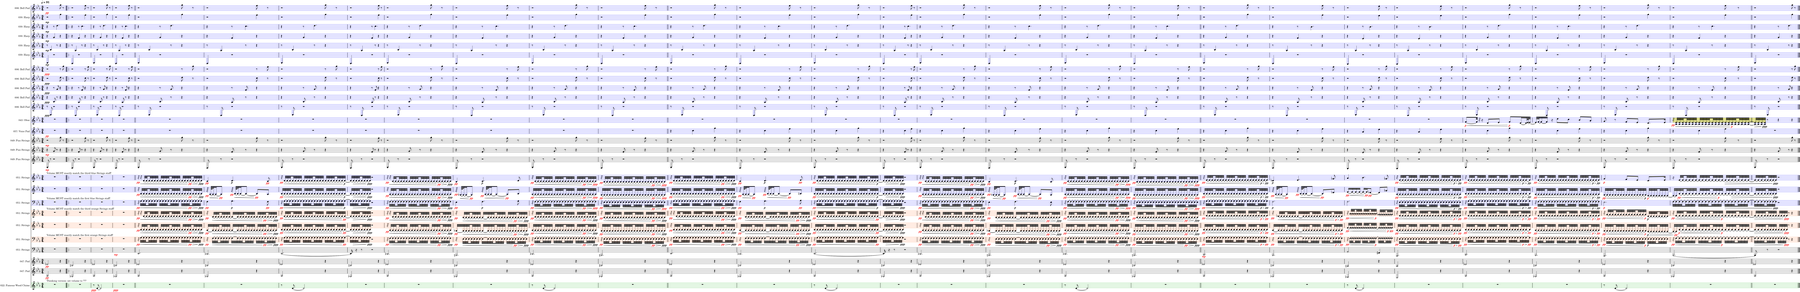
**kern	**dynam	**kern	**dynam	**kern	**dynam	**kern	**dynam	**kern	**dynam	**kern	**dynam	**kern	**dynam	**kern	**dynam	**kern	**dynam	**kern	**dynam	**kern	**dynam	**kern	**dynam	**kern	**dynam	**kern	**dynam	**kern	**dynam	**kern	**dynam	**kern	**dynam	**kern	**dynam	**kern	**dynam	**kern	**dynam	**kern	**dynam	**kern	**dynam	**kern	**dynam	**kern	**dynam	**kern	**dynam	**kern	**dynam
*part26	*part26	*part25	*part25	*part24	*part24	*part23	*part23	*part22	*part22	*part21	*part21	*part20	*part20	*part19	*part19	*part18	*part18	*part17	*part17	*part16	*part16	*part15	*part15	*part14	*part14	*part13	*part13	*part12	*part12	*part11	*part11	*part10	*part10	*part9	*part9	*part8	*part8	*part7	*part7	*part6	*part6	*part5	*part5	*part4	*part4	*part3	*part3	*part2	*part2	*part1	*part1
*staff26	*staff26	*staff25	*staff25	*staff24	*staff24	*staff23	*staff23	*staff22	*staff22	*staff21	*staff21	*staff20	*staff20	*staff19	*staff19	*staff18	*staff18	*staff17	*staff17	*staff16	*staff16	*staff15	*staff15	*staff14	*staff14	*staff13	*staff13	*staff12	*staff12	*staff11	*staff11	*staff10	*staff10	*staff9	*staff9	*staff8	*staff8	*staff7	*staff7	*staff6	*staff6	*staff5	*staff5	*staff4	*staff4	*staff3	*staff3	*staff2	*staff2	*staff1	*staff1
*I"022: Famous Wood Chime	*	*I"047: Pad	*	*I"047: Pad	*	*I"051: Strings	*	*I"051: Strings	*	*I"051: Strings	*	*I"051: Strings	*	*I"051: Strings	*	*I"051: Strings	*	*I"051: Strings	*	*I"049: Pizz Strings	*	*I"049: Pizz Strings	*	*I"049: Pizz Strings	*	*I"057: Voice Pad	*	*I"043: Oboe	*	*I"006: Bell Pad	*	*I"006: Bell Pad	*	*I"006: Bell Pad	*	*I"006: Bell Pad	*	*I"006: Bell Pad	*	*I"030: Harp	*	*I"030: Harp	*	*I"030: Harp	*	*I"030: Harp	*	*I"030: Harp	*	*I"006: Bell Pad	*
*I'Fms. Wd. Chm.	*	*I'Pd.	*	*I'Pd.	*	*I'Strngs.	*	*I'Strngs.	*	*I'Strngs.	*	*I'Strngs.	*	*I'Strngs.	*	*I'Strngs.	*	*I'Strngs.	*	*I'Pzz. Strngs.	*	*I'Pzz. Strngs.	*	*I'Pzz. Strngs.	*	*I'Vc. Pd.	*	*I'Ob.	*	*I'Bll. Pd.	*	*I'Bll. Pd.	*	*I'Bll. Pd.	*	*I'Bll. Pd.	*	*I'Bll. Pd.	*	*I'Hrp.	*	*I'Hrp.	*	*I'Hrp.	*	*I'Hrp.	*	*I'Hrp.	*	*I'Bll. Pd.	*
*stria5	*	*	*	*	*	*	*	*stria5	*	*stria5	*	*stria5	*	*stria5	*	*stria5	*	*stria5	*	*	*	*	*	*	*	*stria5	*	*stria5	*	*stria5	*	*stria5	*	*stria5	*	*stria5	*	*stria5	*	*stria5	*	*stria5	*	*stria5	*	*stria5	*	*stria5	*	*stria5	*
*clefG2	*	*clefG2	*	*clefG2	*	*clefF4	*	*clefF4	*	*clefG2	*	*clefG2	*	*clefF4	*	*clefG2	*	*clefG2	*	*clefG2	*	*clefG2	*	*clefG2	*	*clefG2	*	*clefG2	*	*clefG2	*	*clefG2	*	*clefG2	*	*clefG2	*	*clefG2	*	*clefG2	*	*clefG2	*	*clefG2	*	*clefG2	*	*clefG2	*	*clefG2	*
*	*	*	*	*	*	*	*	*	*	*	*	*	*	*	*	*	*	*	*	*	*	*	*	*	*	*	*	*Trd7c12	*	*	*	*	*	*	*	*	*	*	*	*	*	*	*	*	*	*	*	*	*	*	*
*k[b-e-a-]	*	*k[b-e-a-]	*	*k[b-e-a-]	*	*k[b-e-a-]	*	*k[b-e-a-]	*	*k[b-e-a-]	*	*k[b-e-a-]	*	*k[b-e-a-]	*	*k[b-e-a-]	*	*k[b-e-a-]	*	*k[b-e-a-]	*	*k[b-e-a-]	*	*k[b-e-a-]	*	*k[b-e-a-]	*	*k[b-e-a-]	*	*k[b-e-a-]	*	*k[b-e-a-]	*	*k[b-e-a-]	*	*k[b-e-a-]	*	*k[b-e-a-]	*	*k[b-e-a-]	*	*k[b-e-a-]	*	*k[b-e-a-]	*	*k[b-e-a-]	*	*k[b-e-a-]	*	*k[b-e-a-]	*
*M3/4	*	*M3/4	*	*M3/4	*	*M3/4	*	*M3/4	*	*M3/4	*	*M3/4	*	*M3/4	*	*M3/4	*	*M3/4	*	*M3/4	*	*M3/4	*	*M3/4	*	*M3/4	*	*M3/4	*	*M3/4	*	*M3/4	*	*M3/4	*	*M3/4	*	*M3/4	*	*M3/4	*	*M3/4	*	*M3/4	*	*M3/4	*	*M3/4	*	*M3/4	*
*MM91	*	*MM91	*	*MM91	*	*MM91	*	*MM91	*	*MM91	*	*MM91	*	*MM91	*	*MM91	*	*MM91	*	*MM91	*	*MM91	*	*MM91	*	*MM91	*	*MM91	*	*MM91	*	*MM91	*	*MM91	*	*MM91	*	*MM91	*	*MM91	*	*MM91	*	*MM91	*	*MM91	*	*MM91	*	*MM91	*
=1	=1	=1	=1	=1	=1	=1	=1	=1	=1	=1	=1	=1	=1	=1	=1	=1	=1	=1	=1	=1	=1	=1	=1	=1	=1	=1	=1	=1	=1	=1	=1	=1	=1	=1	=1	=1	=1	=1	=1	=1	=1	=1	=1	=1	=1	=1	=1	=1	=1	=1	=1
!	!	!	!	!	!	!	!	!	!	!	!	!	!	!	!	!	!	!LO:TX:a:t=Volume MUST exactly match the third blue Strings staff!	!	!	!	!	!	!	!	!	!	!	!	!	!	!	!	!	!	!	!	!	!	!	!	!	!	!	!	!	!	!	!	!	!
!	!	!	!	!	!	!	!	!	!	!	!	!	!	!LO:TX:a:t=Volume MUST exactly match the first blue Strings staff!	!	!	!	!	!	!	!	!	!	!	!	!	!	!	!	!	!	!	!	!	!	!	!	!	!	!	!	!	!	!	!	!	!	!	!	!	!
!	!	!	!	!	!	!	!	!	!	!	!	!LO:TX:a:t=Volume MUST exactly match the third orange Strings staff!	!	!	!	!	!	!	!	!	!	!	!	!	!	!	!	!	!	!	!	!	!	!	!	!	!	!	!	!	!	!	!	!	!	!	!	!	!	!	!
!	!	!	!	!	!	!	!	!LO:TX:a:t=Volume MUST exactly match the first orange Strings staff!	!	!	!	!	!	!	!	!	!	!	!	!	!	!	!	!	!	!	!	!	!	!	!	!	!	!	!	!	!	!	!	!	!	!	!	!	!	!	!	!	!	!	!
!LO:TX:a:t=Thinking version&colon; set volume to ???	!	!	!	!	!	!	!	!	!	!	!	!	!	!	!	!	!	!	!	!	!	!	!	!	!	!	!	!	!	!	!	!	!	!	!	!	!	!	!	!	!	!	!	!	!	!	!	!	!	!	!
!	!	!	!LO:DY:b	!	!LO:DY:b	!	!	!	!	!	!	!	!	!	!	!	!	!	!	!	!LO:DY:b	!	!LO:DY:b	!	!LO:DY:b	!	!LO:DY:b	!	!	!	!LO:DY:b	!	!LO:DY:b	!	!LO:DY:b	!	!LO:DY:b	!	!LO:DY:b	!	!LO:DY:b	!	!LO:DY:b	!	!LO:DY:b	!	!LO:DY:b	!	!LO:DY:b	!	!LO:DY:b
2.r	.	2A-/	pp	2d-X/	pp	2.r	.	2.r	.	2.r	.	2.r	.	2.r	.	2.r	.	2.r	.	8C'/	mp	4r	mp	2r	mp	2.r	pp	2.r	.	8r	ppp	4r	ppp	4r	ppp	2r	ppp	2r	ppp	4C/	mp	8r	mp	4r	mp	4r	mp	2r	mp	2r	pp
.	.	.	.	.	.	.	.	.	.	.	.	.	.	.	.	.	.	.	.	8r	.	.	.	.	.	.	.	.	.	8C/	.	.	.	.	.	.	.	.	.	.	.	4B-/	.	.	.	.	.	.	.	.	.
.	.	.	.	.	.	.	.	.	.	.	.	.	.	.	.	.	.	.	.	2r	.	8g'/	.	.	.	.	.	.	.	2r	.	8B-/	.	8r	.	.	.	.	.	2r	.	.	.	4g/	.	8r	.	.	.	.	.
.	.	.	.	.	.	.	.	.	.	.	.	.	.	.	.	.	.	.	.	.	.	8r	.	.	.	.	.	.	.	.	.	8r	.	8g/	.	.	.	.	.	.	.	8r	.	.	.	4.dd\	.	.	.	.	.
.	.	4r	.	4r	.	.	.	.	.	.	.	.	.	.	.	.	.	.	.	.	.	4r	.	8gg'\	.	.	.	.	.	.	.	4r	.	4r	.	8dd\	.	8r	.	.	.	4r	.	4r	.	.	.	4gg\	.	8gg\	.
.	.	.	.	.	.	.	.	.	.	.	.	.	.	.	.	.	.	.	.	.	.	.	.	8r	.	.	.	.	.	.	.	.	.	.	.	8r	.	8gg\	.	.	.	.	.	.	.	.	.	.	.	8r	.
=2!|:	=2!|:	=2!|:	=2!|:	=2!|:	=2!|:	=2!|:	=2!|:	=2!|:	=2!|:	=2!|:	=2!|:	=2!|:	=2!|:	=2!|:	=2!|:	=2!|:	=2!|:	=2!|:	=2!|:	=2!|:	=2!|:	=2!|:	=2!|:	=2!|:	=2!|:	=2!|:	=2!|:	=2!|:	=2!|:	=2!|:	=2!|:	=2!|:	=2!|:	=2!|:	=2!|:	=2!|:	=2!|:	=2!|:	=2!|:	=2!|:	=2!|:	=2!|:	=2!|:	=2!|:	=2!|:	=2!|:	=2!|:	=2!|:	=2!|:	=2!|:	=2!|:
2.r	.	2G-X/	.	2Bn/	.	2.r	.	2.r	.	2.r	.	2.r	.	2.r	.	2.r	.	2.r	.	8BB-'/	.	4r	.	2r	.	2.r	.	2.r	.	8r	.	4r	.	4r	.	2r	.	2r	.	4BB-/	.	8r	.	4r	.	4r	.	2r	.	2r	.
.	.	.	.	.	.	.	.	.	.	.	.	.	.	.	.	.	.	.	.	8r	.	.	.	.	.	.	.	.	.	8BB-/	.	.	.	.	.	.	.	.	.	.	.	4A-/	.	.	.	.	.	.	.	.	.
.	.	.	.	.	.	.	.	.	.	.	.	.	.	.	.	.	.	.	.	2r	.	8f'/	.	.	.	.	.	.	.	2r	.	8A-/	.	8r	.	.	.	.	.	2r	.	.	.	4f/	.	8r	.	.	.	.	.
.	.	.	.	.	.	.	.	.	.	.	.	.	.	.	.	.	.	.	.	.	.	8r	.	.	.	.	.	.	.	.	.	8r	.	8f/	.	.	.	.	.	.	.	8r	.	.	.	4.cc\	.	.	.	.	.
.	.	4r	.	4r	.	.	.	.	.	.	.	.	.	.	.	.	.	.	.	.	.	4r	.	8ff'\	.	.	.	.	.	.	.	4r	.	4r	.	8cc\	.	8r	.	.	.	4r	.	4r	.	.	.	4ff\	.	8ff\	.
.	.	.	.	.	.	.	.	.	.	.	.	.	.	.	.	.	.	.	.	.	.	.	.	8r	.	.	.	.	.	.	.	.	.	.	.	8r	.	8ff\	.	.	.	.	.	.	.	.	.	.	.	8r	.
=3	=3	=3	=3	=3	=3	=3	=3	=3	=3	=3	=3	=3	=3	=3	=3	=3	=3	=3	=3	=3	=3	=3	=3	=3	=3	=3	=3	=3	=3	=3	=3	=3	=3	=3	=3	=3	=3	=3	=3	=3	=3	=3	=3	=3	=3	=3	=3	=3	=3	=3	=3
!	!LO:DY:b	!	!	!	!	!	!	!	!	!	!	!	!	!	!	!	!	!	!	!	!	!	!	!	!	!	!	!	!	!	!	!	!	!	!	!	!	!	!	!	!	!	!	!	!	!	!	!	!	!	!
8r	ppp	2A-/	.	2d-X/	.	2.r	.	2.r	.	2.r	.	2.r	.	2.r	.	2.r	.	2.r	.	8C'/	.	4r	.	2r	.	2.r	.	2.r	.	8r	.	4r	.	4r	.	2r	.	2r	.	4C/	.	8r	.	4r	.	4r	.	2r	.	2r	.
[8d/	.	.	.	.	.	.	.	.	.	.	.	.	.	.	.	.	.	.	.	8r	.	.	.	.	.	.	.	.	.	8C/	.	.	.	.	.	.	.	.	.	.	.	4B-/	.	.	.	.	.	.	.	.	.
2d/]	.	.	.	.	.	.	.	.	.	.	.	.	.	.	.	.	.	.	.	2r	.	8g'/	.	.	.	.	.	.	.	2r	.	8B-/	.	8r	.	.	.	.	.	2r	.	.	.	4g/	.	8r	.	.	.	.	.
.	.	.	.	.	.	.	.	.	.	.	.	.	.	.	.	.	.	.	.	.	.	8r	.	.	.	.	.	.	.	.	.	8r	.	8g/	.	.	.	.	.	.	.	8r	.	.	.	4.dd\	.	.	.	.	.
.	.	4r	.	4r	.	.	.	.	.	.	.	.	.	.	.	.	.	.	.	.	.	4r	.	8gg'\	.	.	.	.	.	.	.	4r	.	4r	.	8dd\	.	8r	.	.	.	4r	.	4r	.	.	.	4gg\	.	8gg\	.
.	.	.	.	.	.	.	.	.	.	.	.	.	.	.	.	.	.	.	.	.	.	.	.	8r	.	.	.	.	.	.	.	.	.	.	.	8r	.	8gg\	.	.	.	.	.	.	.	.	.	.	.	8r	.
=4	=4	=4	=4	=4	=4	=4	=4	=4	=4	=4	=4	=4	=4	=4	=4	=4	=4	=4	=4	=4	=4	=4	=4	=4	=4	=4	=4	=4	=4	=4	=4	=4	=4	=4	=4	=4	=4	=4	=4	=4	=4	=4	=4	=4	=4	=4	=4	=4	=4	=4	=4
!	!LO:DY:b	!	!	!	!	!	!LO:DY:b	!	!	!	!	!	!	!	!	!	!	!	!	!	!	!	!	!	!	!	!	!	!	!	!	!	!	!	!	!	!	!	!	!	!	!	!	!	!	!	!	!	!	!	!
2.r	ppp	2G-X/	.	2Bn/	.	2.r	mp	2.r	.	2.r	.	2.r	.	2.r	.	2.r	.	2.r	.	8BB-'/	.	4r	.	2r	.	2.r	.	2.r	.	8r	.	4r	.	4r	.	2r	.	2r	.	4BB-/	.	8r	.	4r	.	4r	.	2r	.	2r	.
.	.	.	.	.	.	.	.	.	.	.	.	.	.	.	.	.	.	.	.	8r	.	.	.	.	.	.	.	.	.	8BB-/	.	.	.	.	.	.	.	.	.	.	.	4A-/	.	.	.	.	.	.	.	.	.
.	.	.	.	.	.	.	.	.	.	.	.	.	.	.	.	.	.	.	.	2r	.	8f'/	.	.	.	.	.	.	.	2r	.	8A-/	.	8r	.	.	.	.	.	2r	.	.	.	4f/	.	8r	.	.	.	.	.
.	.	.	.	.	.	.	.	.	.	.	.	.	.	.	.	.	.	.	.	.	.	8r	.	.	.	.	.	.	.	.	.	8r	.	8f/	.	.	.	.	.	.	.	8r	.	.	.	4.cc\	.	.	.	.	.
.	.	4r	.	4r	.	.	.	.	.	.	.	.	.	.	.	.	.	.	.	.	.	4r	.	8ff'\	.	.	.	.	.	.	.	4r	.	4r	.	8cc\	.	8r	.	.	.	4r	.	4r	.	.	.	4ff\	.	8ff\	.
.	.	.	.	.	.	.	.	.	.	.	.	.	.	.	.	.	.	.	.	.	.	.	.	8r	.	.	.	.	.	.	.	.	.	.	.	8r	.	8ff\	.	.	.	.	.	.	.	.	.	.	.	8r	.
=5||	=5||	=5||	=5||	=5||	=5||	=5||	=5||	=5||	=5||	=5||	=5||	=5||	=5||	=5||	=5||	=5||	=5||	=5||	=5||	=5||	=5||	=5||	=5||	=5||	=5||	=5||	=5||	=5||	=5||	=5||	=5||	=5||	=5||	=5||	=5||	=5||	=5||	=5||	=5||	=5||	=5||	=5||	=5||	=5||	=5||	=5||	=5||	=5||	=5||	=5||	=5||
!	!	!	!	!	!	!	!	!	!LO:DY:b	!	!LO:DY:b	!	!LO:DY:b	!	!LO:DY:b	!	!LO:DY:b	!	!LO:DY:b	!	!	!	!	!	!	!	!	!	!	!	!	!	!	!	!	!	!	!	!	!	!	!	!	!	!	!	!	!	!	!	!
2.r	.	2A-/	.	2d-X/	.	2.EE-/	.	32r	pp	32r	pp	32r	pp	32r	pp	32r	pp	32r	pp	8C'/	.	4r	.	2r	.	2.r	.	2.r	.	8r	.	4r	.	4r	.	2r	.	2r	.	4C/	.	8r	.	4r	.	4r	.	2r	.	2r	.
!	!	!	!	!	!	!	!	!	!LO:HP:b	!	!LO:HP:b	!	!LO:HP:b	!	!LO:HP:b	!	!LO:HP:b	!	!LO:HP:b	!	!	!	!	!	!	!	!	!	!	!	!	!	!	!	!	!	!	!	!	!	!	!	!	!	!	!	!	!	!	!	!
.	.	.	.	.	.	.	.	[32G\LLL	<	[32B-/LLL	<	32r	<	[32G\LLL	<	[32B-/LLL	<	32r	<	.	.	.	.	.	.	.	.	.	.	.	.	.	.	.	.	.	.	.	.	.	.	.	.	.	.	.	.	.	.	.	.
.	.	.	.	.	.	.	.	32G\_	.	32B-/_	.	[32d/LLL	.	32G\_	.	32B-/_	.	[32d/LLL	.	.	.	.	.	.	.	.	.	.	.	.	.	.	.	.	.	.	.	.	.	.	.	.	.	.	.	.	.	.	.	.	.
.	.	.	.	.	.	.	.	32G\_	.	32B-/_	.	32d/_	.	32G\_	.	32B-/_	.	32d/_	.	.	.	.	.	.	.	.	.	.	.	.	.	.	.	.	.	.	.	.	.	.	.	.	.	.	.	.	.	.	.	.	.
.	.	.	.	.	.	.	.	32G\_	.	32B-/_	.	32d/_	.	32G\_	.	32B-/_	.	32d/_	.	8r	.	.	.	.	.	.	.	.	.	8C/	.	.	.	.	.	.	.	.	.	.	.	4B-/	.	.	.	.	.	.	.	.	.
.	.	.	.	.	.	.	.	32G\_	.	32B-/_	.	32d/_	.	32G\_	.	32B-/_	.	32d/_	.	.	.	.	.	.	.	.	.	.	.	.	.	.	.	.	.	.	.	.	.	.	.	.	.	.	.	.	.	.	.	.	.
.	.	.	.	.	.	.	.	32G\_	.	32B-/_	.	32d/_	.	32G\_	.	32B-/_	.	32d/_	.	.	.	.	.	.	.	.	.	.	.	.	.	.	.	.	.	.	.	.	.	.	.	.	.	.	.	.	.	.	.	.	.
.	.	.	.	.	.	.	.	32G\JJJ_	.	32B-/JJJ_	.	32d/JJJ_	.	32G\JJJ_	.	32B-/JJJ_	.	32d/JJJ_	.	.	.	.	.	.	.	.	.	.	.	.	.	.	.	.	.	.	.	.	.	.	.	.	.	.	.	.	.	.	.	.	.
.	.	.	.	.	.	.	.	32G\LLL_	.	32B-/LLL_	.	32d/LLL_	.	32G\LLL_	.	32B-/LLL_	.	32d/LLL_	.	2r	.	8g'/	.	.	.	.	.	.	.	2r	.	8B-/	.	8r	.	.	.	.	.	2r	.	.	.	4g/	.	8r	.	.	.	.	.
.	.	.	.	.	.	.	.	32G\_	.	32B-/_	.	32d/_	.	32G\_	.	32B-/_	.	32d/_	.	.	.	.	.	.	.	.	.	.	.	.	.	.	.	.	.	.	.	.	.	.	.	.	.	.	.	.	.	.	.	.	.
.	.	.	.	.	.	.	.	32G\_	.	32B-/_	.	32d/_	.	32G\_	.	32B-/_	.	32d/_	.	.	.	.	.	.	.	.	.	.	.	.	.	.	.	.	.	.	.	.	.	.	.	.	.	.	.	.	.	.	.	.	.
.	.	.	.	.	.	.	.	32G\_	.	32B-/_	.	32d/_	.	32G\_	.	32B-/_	.	32d/_	.	.	.	.	.	.	.	.	.	.	.	.	.	.	.	.	.	.	.	.	.	.	.	.	.	.	.	.	.	.	.	.	.
.	.	.	.	.	.	.	.	32G\_	.	32B-/_	.	32d/_	.	32G\_	.	32B-/_	.	32d/_	.	.	.	8r	.	.	.	.	.	.	.	.	.	8r	.	8g/	.	.	.	.	.	.	.	8r	.	.	.	4.dd\	.	.	.	.	.
.	.	.	.	.	.	.	.	32G\_	.	32B-/_	.	32d/_	.	32G\_	.	32B-/_	.	32d/_	.	.	.	.	.	.	.	.	.	.	.	.	.	.	.	.	.	.	.	.	.	.	.	.	.	.	.	.	.	.	.	.	.
.	.	.	.	.	.	.	.	32G\_	.	32B-/_	.	32d/_	.	32G\_	.	32B-/_	.	32d/_	.	.	.	.	.	.	.	.	.	.	.	.	.	.	.	.	.	.	.	.	.	.	.	.	.	.	.	.	.	.	.	.	.
.	.	.	.	.	.	.	.	32G\JJJ_	.	32B-/JJJ_	.	32d/JJJ_	.	32G\JJJ_	.	32B-/JJJ_	.	32d/JJJ_	.	.	.	.	.	.	.	.	.	.	.	.	.	.	.	.	.	.	.	.	.	.	.	.	.	.	.	.	.	.	.	.	.
.	.	4r	.	4r	.	.	.	32G\LLL_	.	32B-/LLL_	.	32d/LLL_	.	32G\LLL_	.	32B-/LLL_	.	32d/LLL_	.	.	.	4r	.	8gg'\	.	.	.	.	.	.	.	4r	.	4r	.	8dd\	.	8r	.	.	.	4r	.	4r	.	.	.	4gg\	.	8gg\	.
.	.	.	.	.	.	.	.	32G\_	.	32B-/_	.	32d/_	.	32G\_	.	32B-/_	.	32d/_	.	.	.	.	.	.	.	.	.	.	.	.	.	.	.	.	.	.	.	.	.	.	.	.	.	.	.	.	.	.	.	.	.
.	.	.	.	.	.	.	.	32G\_	.	32B-/_	.	32d/_	.	32G\_	.	32B-/_	.	32d/_	.	.	.	.	.	.	.	.	.	.	.	.	.	.	.	.	.	.	.	.	.	.	.	.	.	.	.	.	.	.	.	.	.
!	!	!	!	!	!	!	!	!	!LO:HP:n=1:b	!	!LO:HP:n=1:b	!	!LO:HP:n=1:b	!	!LO:HP:n=1:b	!	!LO:HP:n=1:b	!	!LO:HP:n=1:b	!	!	!	!	!	!	!	!	!	!	!	!	!	!	!	!	!	!	!	!	!	!	!	!	!	!	!	!	!	!	!	!
!	!	!	!	!	!	!	!	!	!LO:DY:n=1:b	!	!LO:DY:n=1:b	!	!LO:DY:n=1:b	!	!LO:DY:n=1:b	!	!LO:DY:n=1:b	!	!LO:DY:n=1:b	!	!	!	!	!	!	!	!	!	!	!	!	!	!	!	!	!	!	!	!	!	!	!	!	!	!	!	!	!	!	!	!
.	.	.	.	.	.	.	.	32G\_	[ > pp	32B-/_	[ > pp	32d/_	[ > pp	32G\_	[ > pp	32B-/_	[ > pp	32d/_	[ > pp	.	.	.	.	.	.	.	.	.	.	.	.	.	.	.	.	.	.	.	.	.	.	.	.	.	.	.	.	.	.	.	.
.	.	.	.	.	.	.	.	32G\_	.	32B-/_	.	32d/_	.	32G\_	.	32B-/_	.	32d/_	.	.	.	.	.	8r	.	.	.	.	.	.	.	.	.	.	.	8r	.	8gg\	.	.	.	.	.	.	.	.	.	.	.	8r	.
.	.	.	.	.	.	.	.	32G\_	.	32B-/_	.	32d/_	.	32G\_	.	32B-/_	.	32d/_	.	.	.	.	.	.	.	.	.	.	.	.	.	.	.	.	.	.	.	.	.	.	.	.	.	.	.	.	.	.	.	.	.
.	.	.	.	.	.	.	.	32G\_	.	32B-/_	.	32d/_	.	32G\_	.	32B-/_	.	32d/_	.	.	.	.	.	.	.	.	.	.	.	.	.	.	.	.	.	.	.	.	.	.	.	.	.	.	.	.	.	.	.	.	.
!	!	!	!	!	!	!	!	!	!LO:DY:n=2:b	!	!LO:DY:n=2:b	!	!LO:DY:n=2:b	!	!LO:DY:n=2:b	!	!LO:DY:n=2:b	!	!LO:DY:n=2:b	!	!	!	!	!	!	!	!	!	!	!	!	!	!	!	!	!	!	!	!	!	!	!	!	!	!	!	!	!	!	!	!
.	.	.	.	.	.	.	.	32G\JJJ]	] ppp	32B-/JJJ]	] ppp	32d/JJJ]	] ppp	32G\JJJ]	] ppp	32B-/JJJ]	] ppp	32d/JJJ]	] ppp	.	.	.	.	.	.	.	.	.	.	.	.	.	.	.	.	.	.	.	.	.	.	.	.	.	.	.	.	.	.	.	.
=6	=6	=6	=6	=6	=6	=6	=6	=6	=6	=6	=6	=6	=6	=6	=6	=6	=6	=6	=6	=6	=6	=6	=6	=6	=6	=6	=6	=6	=6	=6	=6	=6	=6	=6	=6	=6	=6	=6	=6	=6	=6	=6	=6	=6	=6	=6	=6	=6	=6	=6	=6
!	!	!	!	!	!	!	!	!	!LO:DY:b	!	!LO:DY:b	!	!LO:DY:b	!	!LO:DY:b	!	!LO:DY:b	!	!LO:DY:b	!	!	!	!	!	!	!	!	!	!	!	!	!	!	!	!	!	!	!	!	!	!	!	!	!	!	!	!	!	!	!	!
2.r	.	2G-X/	.	2Bn/	.	2.DD-X/	.	32r	pp	[32A-/LLL	pp	32r	pp	4F\	pp	64r	pp	4c/	pp	8BB-'/	.	4r	.	2r	.	2.r	.	2.r	.	8r	.	4r	.	4r	.	2r	.	2r	.	4BB-/	.	8r	.	4r	.	4r	.	2r	.	2r	.
!	!	!	!	!	!	!	!	!	!	!	!	!	!	!	!	!	!LO:HP:b	!	!	!	!	!	!	!	!	!	!	!	!	!	!	!	!	!	!	!	!	!	!	!	!	!	!	!	!	!	!	!	!	!	!
.	.	.	.	.	.	.	.	.	.	.	.	.	.	.	.	[64A-/KLLL	<	.	.	.	.	.	.	.	.	.	.	.	.	.	.	.	.	.	.	.	.	.	.	.	.	.	.	.	.	.	.	.	.	.	.
!	!	!	!	!	!	!	!	!	!LO:HP:b	!	!LO:HP:b	!	!LO:HP:b	!	!	!	!	!	!	!	!	!	!	!	!	!	!	!	!	!	!	!	!	!	!	!	!	!	!	!	!	!	!	!	!	!	!	!	!	!	!
.	.	.	.	.	.	.	.	[32F\LLL	<	32A-/_	<	[32c/LLL	<	.	.	32A-/J_	.	.	.	.	.	.	.	.	.	.	.	.	.	.	.	.	.	.	.	.	.	.	.	.	.	.	.	.	.	.	.	.	.	.	.
.	.	.	.	.	.	.	.	32F\_	.	32A-/_	.	32c/_	.	.	.	16A-/J_	.	.	.	.	.	.	.	.	.	.	.	.	.	.	.	.	.	.	.	.	.	.	.	.	.	.	.	.	.	.	.	.	.	.	.
.	.	.	.	.	.	.	.	32F\_	.	32A-/_	.	32c/_	.	.	.	.	.	.	.	.	.	.	.	.	.	.	.	.	.	.	.	.	.	.	.	.	.	.	.	.	.	.	.	.	.	.	.	.	.	.	.
!	!	!	!	!	!	!	!	!	!	!	!	!	!	!	!	!	!LO:DY:n=1:b	!	!	!	!	!	!	!	!	!	!	!	!	!	!	!	!	!	!	!	!	!	!	!	!	!	!	!	!	!	!	!	!	!	!
.	.	.	.	.	.	.	.	32F\_	.	32A-/_	.	32c/_	.	.	.	8A-/J]	[ pp	.	.	8r	.	.	.	.	.	.	.	.	.	8BB-/	.	.	.	.	.	.	.	.	.	.	.	4A-/	.	.	.	.	.	.	.	.	.
.	.	.	.	.	.	.	.	32F\_	.	32A-/_	.	32c/_	.	.	.	.	.	.	.	.	.	.	.	.	.	.	.	.	.	.	.	.	.	.	.	.	.	.	.	.	.	.	.	.	.	.	.	.	.	.	.
.	.	.	.	.	.	.	.	32F\_	.	32A-/_	.	32c/_	.	.	.	.	.	.	.	.	.	.	.	.	.	.	.	.	.	.	.	.	.	.	.	.	.	.	.	.	.	.	.	.	.	.	.	.	.	.	.
.	.	.	.	.	.	.	.	32F\JJJ_	.	32A-/JJJ_	.	32c/JJJ_	.	.	.	.	.	.	.	.	.	.	.	.	.	.	.	.	.	.	.	.	.	.	.	.	.	.	.	.	.	.	.	.	.	.	.	.	.	.	.
!	!	!	!	!	!	!	!	!	!	!	!	!	!	!	!LO:DY:b	!	!LO:DY:n=2:b	!	!LO:DY:b	!	!	!	!	!	!	!	!	!	!	!	!	!	!	!	!	!	!	!	!	!	!	!	!	!	!	!	!	!	!	!	!
.	.	.	.	.	.	.	.	32F\LLL_	.	32A-/LLL_	.	32c/LLL_	.	4.G\	p	64r	pp	4.d/	p	2r	.	8f'/	.	.	.	.	.	.	.	2r	.	8A-/	.	8r	.	.	.	.	.	2r	.	.	.	4f/	.	8r	.	.	.	.	.
!	!	!	!	!	!	!	!	!	!	!	!	!	!	!	!	!	!LO:HP:b	!	!	!	!	!	!	!	!	!	!	!	!	!	!	!	!	!	!	!	!	!	!	!	!	!	!	!	!	!	!	!	!	!	!
.	.	.	.	.	.	.	.	.	.	.	.	.	.	.	.	[64B-/KLLL	<	.	.	.	.	.	.	.	.	.	.	.	.	.	.	.	.	.	.	.	.	.	.	.	.	.	.	.	.	.	.	.	.	.	.
.	.	.	.	.	.	.	.	32F\_	.	32A-/_	.	32c/_	.	.	.	32B-/J_	.	.	.	.	.	.	.	.	.	.	.	.	.	.	.	.	.	.	.	.	.	.	.	.	.	.	.	.	.	.	.	.	.	.	.
.	.	.	.	.	.	.	.	32F\_	.	32A-/_	.	32c/_	.	.	.	16B-/J_	.	.	.	.	.	.	.	.	.	.	.	.	.	.	.	.	.	.	.	.	.	.	.	.	.	.	.	.	.	.	.	.	.	.	.
.	.	.	.	.	.	.	.	32F\_	.	32A-/_	.	32c/_	.	.	.	.	.	.	.	.	.	.	.	.	.	.	.	.	.	.	.	.	.	.	.	.	.	.	.	.	.	.	.	.	.	.	.	.	.	.	.
.	.	.	.	.	.	.	.	32F\_	.	32A-/_	.	32c/_	.	.	.	8B-/J_	.	.	.	.	.	8r	.	.	.	.	.	.	.	.	.	8r	.	8f/	.	.	.	.	.	.	.	8r	.	.	.	4.cc\	.	.	.	.	.
.	.	.	.	.	.	.	.	32F\_	.	32A-/_	.	32c/_	.	.	.	.	.	.	.	.	.	.	.	.	.	.	.	.	.	.	.	.	.	.	.	.	.	.	.	.	.	.	.	.	.	.	.	.	.	.	.
.	.	.	.	.	.	.	.	32F\_	.	32A-/_	.	32c/_	.	.	.	.	.	.	.	.	.	.	.	.	.	.	.	.	.	.	.	.	.	.	.	.	.	.	.	.	.	.	.	.	.	.	.	.	.	.	.
.	.	.	.	.	.	.	.	32F\JJJ_	.	32A-/JJJ_	.	32c/JJJ_	.	.	.	.	.	.	.	.	.	.	.	.	.	.	.	.	.	.	.	.	.	.	.	.	.	.	.	.	.	.	.	.	.	.	.	.	.	.	.
!	!	!	!	!	!	!	!	!	!	!	!	!	!	!	!	!	!LO:DY:n=3:b	!	!	!	!	!	!	!	!	!	!	!	!	!	!	!	!	!	!	!	!	!	!	!	!	!	!	!	!	!	!	!	!	!	!
.	.	4r	.	4r	.	.	.	32F\LLL_	.	32A-/LLL_	.	32c/LLL_	.	.	.	8B-/L]	[ pp	.	.	.	.	4r	.	8ff'\	.	.	.	.	.	.	.	4r	.	4r	.	8cc\	.	8r	.	.	.	4r	.	4r	.	.	.	4ff\	.	8ff\	.
.	.	.	.	.	.	.	.	32F\_	.	32A-/_	.	32c/_	.	.	.	.	.	.	.	.	.	.	.	.	.	.	.	.	.	.	.	.	.	.	.	.	.	.	.	.	.	.	.	.	.	.	.	.	.	.	.
.	.	.	.	.	.	.	.	32F\_	.	32A-/_	.	32c/_	.	.	.	.	.	.	.	.	.	.	.	.	.	.	.	.	.	.	.	.	.	.	.	.	.	.	.	.	.	.	.	.	.	.	.	.	.	.	.
!	!	!	!	!	!	!	!	!	!LO:HP:n=1:b	!	!LO:HP:n=1:b	!	!LO:HP:n=1:b	!	!	!	!	!	!	!	!	!	!	!	!	!	!	!	!	!	!	!	!	!	!	!	!	!	!	!	!	!	!	!	!	!	!	!	!	!	!
!	!	!	!	!	!	!	!	!	!LO:DY:n=1:b	!	!LO:DY:n=1:b	!	!LO:DY:n=1:b	!	!	!	!	!	!	!	!	!	!	!	!	!	!	!	!	!	!	!	!	!	!	!	!	!	!	!	!	!	!	!	!	!	!	!	!	!	!
.	.	.	.	.	.	.	.	32F\_	[ > pp	32A-/_	[ > pp	32c/_	[ > pp	.	.	.	.	.	.	.	.	.	.	.	.	.	.	.	.	.	.	.	.	.	.	.	.	.	.	.	.	.	.	.	.	.	.	.	.	.	.
!	!	!	!	!	!	!	!	!	!	!	!	!	!	!	!LO:DY:b	!	!	!	!LO:DY:b	!	!	!	!	!	!	!	!	!	!	!	!	!	!	!	!	!	!	!	!	!	!	!	!	!	!	!	!	!	!	!	!
.	.	.	.	.	.	.	.	32F\_	.	32A-/_	.	32c/_	.	8F\	pp	8A-/J	.	8c/	pp	.	.	.	.	8r	.	.	.	.	.	.	.	.	.	.	.	8r	.	8ff\	.	.	.	.	.	.	.	.	.	.	.	8r	.
.	.	.	.	.	.	.	.	32F\_	.	32A-/_	.	32c/_	.	.	.	.	.	.	.	.	.	.	.	.	.	.	.	.	.	.	.	.	.	.	.	.	.	.	.	.	.	.	.	.	.	.	.	.	.	.	.
.	.	.	.	.	.	.	.	32F\_	.	32A-/_	.	32c/_	.	.	.	.	.	.	.	.	.	.	.	.	.	.	.	.	.	.	.	.	.	.	.	.	.	.	.	.	.	.	.	.	.	.	.	.	.	.	.
!	!	!	!	!	!	!	!	!	!LO:DY:n=2:b	!	!LO:DY:n=2:b	!	!LO:DY:n=2:b	!	!	!	!	!	!	!	!	!	!	!	!	!	!	!	!	!	!	!	!	!	!	!	!	!	!	!	!	!	!	!	!	!	!	!	!	!	!
.	.	.	.	.	.	.	.	32F\JJJ]	] ppp	32A-/JJJ]	] ppp	32c/JJJ]	] ppp	.	.	.	.	.	.	.	.	.	.	.	.	.	.	.	.	.	.	.	.	.	.	.	.	.	.	.	.	.	.	.	.	.	.	.	.	.	.
=7	=7	=7	=7	=7	=7	=7	=7	=7	=7	=7	=7	=7	=7	=7	=7	=7	=7	=7	=7	=7	=7	=7	=7	=7	=7	=7	=7	=7	=7	=7	=7	=7	=7	=7	=7	=7	=7	=7	=7	=7	=7	=7	=7	=7	=7	=7	=7	=7	=7	=7	=7
!	!	!	!	!	!	!	!	!	!LO:DY:b	!	!LO:HP:b	!	!	!	!	!	!LO:HP:b	!	!	!	!	!	!	!	!	!	!	!	!	!	!	!	!	!	!	!	!	!	!	!	!	!	!	!	!	!	!	!	!	!	!
!	!	!	!	!	!	!	!	!	!	!	!LO:DY:n=1:b	!	!LO:DY:b	!	!LO:DY:b	!	!LO:DY:n=1:b	!	!LO:DY:b	!	!	!	!	!	!	!	!	!	!	!	!	!	!	!	!	!	!	!	!	!	!	!	!	!	!	!	!	!	!	!	!
8r	.	2A-/	.	2d-X/	.	[2.EE-/	.	32r	pp	[32B-/LLL	< pp	32r	pp	32r	pp	[32B-/LLL	< pp	32r	pp	8C'/	.	4r	.	2r	.	2.r	.	2.r	.	8r	.	4r	.	4r	.	2r	.	2r	.	4C/	.	8r	.	4r	.	4r	.	2r	.	2r	.
!	!	!	!	!	!	!	!	!	!LO:HP:b	!	!	!	!LO:HP:b	!	!LO:HP:b	!	!	!	!LO:HP:b	!	!	!	!	!	!	!	!	!	!	!	!	!	!	!	!	!	!	!	!	!	!	!	!	!	!	!	!	!	!	!	!
.	.	.	.	.	.	.	.	[32G\LLL	<	32B-/_	.	[32d/LLL	<	[32G\LLL	<	32B-/_	.	[32d/LLL	<	.	.	.	.	.	.	.	.	.	.	.	.	.	.	.	.	.	.	.	.	.	.	.	.	.	.	.	.	.	.	.	.
.	.	.	.	.	.	.	.	32G\_	.	32B-/_	.	32d/_	.	32G\_	.	32B-/_	.	32d/_	.	.	.	.	.	.	.	.	.	.	.	.	.	.	.	.	.	.	.	.	.	.	.	.	.	.	.	.	.	.	.	.	.
.	.	.	.	.	.	.	.	32G\_	.	32B-/_	.	32d/_	.	32G\_	.	32B-/_	.	32d/_	.	.	.	.	.	.	.	.	.	.	.	.	.	.	.	.	.	.	.	.	.	.	.	.	.	.	.	.	.	.	.	.	.
[8d/	.	.	.	.	.	.	.	32G\_	.	32B-/_	.	32d/_	.	32G\_	.	32B-/_	.	32d/_	.	8r	.	.	.	.	.	.	.	.	.	8C/	.	.	.	.	.	.	.	.	.	.	.	4B-/	.	.	.	.	.	.	.	.	.
.	.	.	.	.	.	.	.	32G\_	.	32B-/_	.	32d/_	.	32G\_	.	32B-/_	.	32d/_	.	.	.	.	.	.	.	.	.	.	.	.	.	.	.	.	.	.	.	.	.	.	.	.	.	.	.	.	.	.	.	.	.
.	.	.	.	.	.	.	.	32G\_	.	32B-/_	.	32d/_	.	32G\_	.	32B-/_	.	32d/_	.	.	.	.	.	.	.	.	.	.	.	.	.	.	.	.	.	.	.	.	.	.	.	.	.	.	.	.	.	.	.	.	.
.	.	.	.	.	.	.	.	32G\JJJ_	.	32B-/JJJ_	.	32d/JJJ_	.	32G\JJJ_	.	32B-/JJJ_	.	32d/JJJ_	.	.	.	.	.	.	.	.	.	.	.	.	.	.	.	.	.	.	.	.	.	.	.	.	.	.	.	.	.	.	.	.	.
2d/]	.	.	.	.	.	.	.	32G\LLL_	.	32B-/LLL_	.	32d/LLL_	.	32G\LLL_	.	32B-/LLL_	.	32d/LLL_	.	2r	.	8g'/	.	.	.	.	.	.	.	2r	.	8B-/	.	8r	.	.	.	.	.	2r	.	.	.	4g/	.	8r	.	.	.	.	.
.	.	.	.	.	.	.	.	32G\_	.	32B-/_	.	32d/_	.	32G\_	.	32B-/_	.	32d/_	.	.	.	.	.	.	.	.	.	.	.	.	.	.	.	.	.	.	.	.	.	.	.	.	.	.	.	.	.	.	.	.	.
.	.	.	.	.	.	.	.	32G\_	.	32B-/_	.	32d/_	.	32G\_	.	32B-/_	.	32d/_	.	.	.	.	.	.	.	.	.	.	.	.	.	.	.	.	.	.	.	.	.	.	.	.	.	.	.	.	.	.	.	.	.
.	.	.	.	.	.	.	.	32G\_	.	32B-/_	.	32d/_	.	32G\_	.	32B-/_	.	32d/_	.	.	.	.	.	.	.	.	.	.	.	.	.	.	.	.	.	.	.	.	.	.	.	.	.	.	.	.	.	.	.	.	.
.	.	.	.	.	.	.	.	32G\_	.	32B-/_	.	32d/_	.	32G\_	.	32B-/_	.	32d/_	.	.	.	8r	.	.	.	.	.	.	.	.	.	8r	.	8g/	.	.	.	.	.	.	.	8r	.	.	.	4.dd\	.	.	.	.	.
.	.	.	.	.	.	.	.	32G\_	.	32B-/_	.	32d/_	.	32G\_	.	32B-/_	.	32d/_	.	.	.	.	.	.	.	.	.	.	.	.	.	.	.	.	.	.	.	.	.	.	.	.	.	.	.	.	.	.	.	.	.
.	.	.	.	.	.	.	.	32G\_	.	32B-/_	.	32d/_	.	32G\_	.	32B-/_	.	32d/_	.	.	.	.	.	.	.	.	.	.	.	.	.	.	.	.	.	.	.	.	.	.	.	.	.	.	.	.	.	.	.	.	.
.	.	.	.	.	.	.	.	32G\JJJ_	.	32B-/JJJ_	.	32d/JJJ_	.	32G\JJJ_	.	32B-/JJJ_	.	32d/JJJ_	.	.	.	.	.	.	.	.	.	.	.	.	.	.	.	.	.	.	.	.	.	.	.	.	.	.	.	.	.	.	.	.	.
.	.	4r	.	4r	.	.	.	32G\LLL_	.	32B-/LLL_	.	32d/LLL_	.	32G\LLL_	.	32B-/LLL_	.	32d/LLL_	.	.	.	4r	.	8gg'\	.	.	.	.	.	.	.	4r	.	4r	.	8dd\	.	8r	.	.	.	4r	.	4r	.	.	.	4gg\	.	8gg\	.
.	.	.	.	.	.	.	.	32G\_	.	32B-/_	.	32d/_	.	32G\_	.	32B-/_	.	32d/_	.	.	.	.	.	.	.	.	.	.	.	.	.	.	.	.	.	.	.	.	.	.	.	.	.	.	.	.	.	.	.	.	.
.	.	.	.	.	.	.	.	32G\_	.	32B-/_	.	32d/_	.	32G\_	.	32B-/_	.	32d/_	.	.	.	.	.	.	.	.	.	.	.	.	.	.	.	.	.	.	.	.	.	.	.	.	.	.	.	.	.	.	.	.	.
.	.	.	.	.	.	.	.	32G\_	.	32B-/_	.	32d/_	.	32G\_	.	32B-/_	.	32d/_	.	.	.	.	.	.	.	.	.	.	.	.	.	.	.	.	.	.	.	.	.	.	.	.	.	.	.	.	.	.	.	.	.
.	.	.	.	.	.	.	.	32G\_	.	32B-/_	.	32d/_	.	32G\_	.	32B-/_	.	32d/_	.	.	.	.	.	8r	.	.	.	.	.	.	.	.	.	.	.	8r	.	8gg\	.	.	.	.	.	.	.	.	.	.	.	8r	.
.	.	.	.	.	.	.	.	32G\_	.	32B-/_	.	32d/_	.	32G\_	.	32B-/_	.	32d/_	.	.	.	.	.	.	.	.	.	.	.	.	.	.	.	.	.	.	.	.	.	.	.	.	.	.	.	.	.	.	.	.	.
.	.	.	.	.	.	.	.	32G\_	.	32B-/_	.	32d/_	.	32G\_	.	32B-/_	.	32d/_	.	.	.	.	.	.	.	.	.	.	.	.	.	.	.	.	.	.	.	.	.	.	.	.	.	.	.	.	.	.	.	.	.
!	!	!	!	!	!	!	!	!	!LO:DY:n=1:b	!	!LO:DY:n=2:b	!	!LO:DY:n=1:b	!	!LO:DY:n=1:b	!	!LO:DY:n=2:b	!	!LO:DY:n=1:b	!	!	!	!	!	!	!	!	!	!	!	!	!	!	!	!	!	!	!	!	!	!	!	!	!	!	!	!	!	!	!	!
.	.	.	.	.	.	.	.	32G\JJJ_	[ pp	32B-/JJJ_	[ pp	32d/JJJ_	[ pp	32G\JJJ_	[ p	32B-/JJJ_	[ p	32d/JJJ_	[ p	.	.	.	.	.	.	.	.	.	.	.	.	.	.	.	.	.	.	.	.	.	.	.	.	.	.	.	.	.	.	.	.
=8	=8	=8	=8	=8	=8	=8	=8	=8	=8	=8	=8	=8	=8	=8	=8	=8	=8	=8	=8	=8	=8	=8	=8	=8	=8	=8	=8	=8	=8	=8	=8	=8	=8	=8	=8	=8	=8	=8	=8	=8	=8	=8	=8	=8	=8	=8	=8	=8	=8	=8	=8
2.r	.	2G-X/	.	2Bn/	.	16EE-/]	.	32G\LLL_	.	32B-/LLL_	.	32d/LLL_	.	32G\LLL_	.	32B-/LLL_	.	32d/LLL_	.	8BB-'/	.	4r	.	2r	.	2.r	.	2.r	.	8r	.	4r	.	4r	.	2r	.	2r	.	4BB-/	.	8r	.	4r	.	4r	.	2r	.	2r	.
!	!	!	!	!	!	!	!	!	!LO:HP:b	!	!LO:HP:b	!	!LO:HP:b	!	!LO:HP:b	!	!LO:HP:b	!	!LO:HP:b	!	!	!	!	!	!	!	!	!	!	!	!	!	!	!	!	!	!	!	!	!	!	!	!	!	!	!	!	!	!	!	!
.	.	.	.	.	.	.	.	32G\_	>	32B-/_	>	32d/_	>	32G\_	>	32B-/_	>	32d/_	>	.	.	.	.	.	.	.	.	.	.	.	.	.	.	.	.	.	.	.	.	.	.	.	.	.	.	.	.	.	.	.	.
.	.	.	.	.	.	16r	.	32G\_	.	32B-/_	.	32d/_	.	32G\_	.	32B-/_	.	32d/_	.	.	.	.	.	.	.	.	.	.	.	.	.	.	.	.	.	.	.	.	.	.	.	.	.	.	.	.	.	.	.	.	.
.	.	.	.	.	.	.	.	32G\_	.	32B-/_	.	32d/_	.	32G\_	.	32B-/_	.	32d/_	.	.	.	.	.	.	.	.	.	.	.	.	.	.	.	.	.	.	.	.	.	.	.	.	.	.	.	.	.	.	.	.	.
.	.	.	.	.	.	8r	.	32G\_	.	32B-/_	.	32d/_	.	32G\_	.	32B-/_	.	32d/_	.	8r	.	.	.	.	.	.	.	.	.	8BB-/	.	.	.	.	.	.	.	.	.	.	.	4A-/	.	.	.	.	.	.	.	.	.
.	.	.	.	.	.	.	.	32G\_	.	32B-/_	.	32d/_	.	32G\_	.	32B-/_	.	32d/_	.	.	.	.	.	.	.	.	.	.	.	.	.	.	.	.	.	.	.	.	.	.	.	.	.	.	.	.	.	.	.	.	.
.	.	.	.	.	.	.	.	32G\_	.	32B-/_	.	32d/_	.	32G\_	.	32B-/_	.	32d/_	.	.	.	.	.	.	.	.	.	.	.	.	.	.	.	.	.	.	.	.	.	.	.	.	.	.	.	.	.	.	.	.	.
!	!	!	!	!	!	!	!	!	!LO:DY:n=1:b	!	!LO:DY:n=1:b	!	!LO:DY:n=1:b	!	!LO:DY:n=1:b	!	!LO:DY:n=1:b	!	!LO:DY:n=1:b	!	!	!	!	!	!	!	!	!	!	!	!	!	!	!	!	!	!	!	!	!	!	!	!	!	!	!	!	!	!	!	!
.	.	.	.	.	.	.	.	32G\JJJ]	] ppp	32B-/JJJ]	] ppp	32d/JJJ]	] ppp	32G\JJJ]	] ppp	32B-/JJJ]	] ppp	32d/JJJ]	] ppp	.	.	.	.	.	.	.	.	.	.	.	.	.	.	.	.	.	.	.	.	.	.	.	.	.	.	.	.	.	.	.	.
.	.	.	.	.	.	2r	.	2r	.	2r	.	2r	.	2r	.	2r	.	2r	.	2r	.	8f'/	.	.	.	.	.	.	.	2r	.	8A-/	.	8r	.	.	.	.	.	2r	.	.	.	4f/	.	8r	.	.	.	.	.
.	.	.	.	.	.	.	.	.	.	.	.	.	.	.	.	.	.	.	.	.	.	8r	.	.	.	.	.	.	.	.	.	8r	.	8f/	.	.	.	.	.	.	.	8r	.	.	.	4.cc\	.	.	.	.	.
.	.	4r	.	4r	.	.	.	.	.	.	.	.	.	.	.	.	.	.	.	.	.	4r	.	8ff'\	.	.	.	.	.	.	.	4r	.	4r	.	8cc\	.	8r	.	.	.	4r	.	4r	.	.	.	4ff\	.	8ff\	.
.	.	.	.	.	.	.	.	.	.	.	.	.	.	.	.	.	.	.	.	.	.	.	.	8r	.	.	.	.	.	.	.	.	.	.	.	8r	.	8ff\	.	.	.	.	.	.	.	.	.	.	.	8r	.
=9	=9	=9	=9	=9	=9	=9	=9	=9	=9	=9	=9	=9	=9	=9	=9	=9	=9	=9	=9	=9	=9	=9	=9	=9	=9	=9	=9	=9	=9	=9	=9	=9	=9	=9	=9	=9	=9	=9	=9	=9	=9	=9	=9	=9	=9	=9	=9	=9	=9	=9	=9
!	!	!	!	!	!	!	!	!	!LO:DY:b	!	!LO:DY:b	!	!LO:DY:b	!	!LO:DY:b	!	!LO:DY:b	!	!LO:DY:b	!	!	!	!	!	!	!	!	!	!	!	!	!	!	!	!	!	!	!	!	!	!	!	!	!	!	!	!	!	!	!	!
2.r	.	2A-/	.	2d-X/	.	2.DD-X/	.	32r	pp	32r	pp	32r	pp	32r	pp	32r	pp	32r	pp	8C'/	.	4r	.	2r	.	2.r	.	2.r	.	8r	.	4r	.	4r	.	2r	.	2r	.	4C/	.	8r	.	4r	.	4r	.	2r	.	2r	.
!	!	!	!	!	!	!	!	!	!LO:HP:b	!	!LO:HP:b	!	!LO:HP:b	!	!LO:HP:b	!	!LO:HP:b	!	!LO:HP:b	!	!	!	!	!	!	!	!	!	!	!	!	!	!	!	!	!	!	!	!	!	!	!	!	!	!	!	!	!	!	!	!
.	.	.	.	.	.	.	.	[32F\LLL	<	[32A-/LLL	<	32r	<	[32F\LLL	<	[32A-/LLL	<	32r	<	.	.	.	.	.	.	.	.	.	.	.	.	.	.	.	.	.	.	.	.	.	.	.	.	.	.	.	.	.	.	.	.
.	.	.	.	.	.	.	.	32F\_	.	32A-/_	.	[32c/LLL	.	32F\_	.	32A-/_	.	[32c/LLL	.	.	.	.	.	.	.	.	.	.	.	.	.	.	.	.	.	.	.	.	.	.	.	.	.	.	.	.	.	.	.	.	.
.	.	.	.	.	.	.	.	32F\_	.	32A-/_	.	32c/_	.	32F\_	.	32A-/_	.	32c/_	.	.	.	.	.	.	.	.	.	.	.	.	.	.	.	.	.	.	.	.	.	.	.	.	.	.	.	.	.	.	.	.	.
.	.	.	.	.	.	.	.	32F\_	.	32A-/_	.	32c/_	.	32F\_	.	32A-/_	.	32c/_	.	8r	.	.	.	.	.	.	.	.	.	8C/	.	.	.	.	.	.	.	.	.	.	.	4B-/	.	.	.	.	.	.	.	.	.
.	.	.	.	.	.	.	.	32F\_	.	32A-/_	.	32c/_	.	32F\_	.	32A-/_	.	32c/_	.	.	.	.	.	.	.	.	.	.	.	.	.	.	.	.	.	.	.	.	.	.	.	.	.	.	.	.	.	.	.	.	.
.	.	.	.	.	.	.	.	32F\_	.	32A-/_	.	32c/_	.	32F\_	.	32A-/_	.	32c/_	.	.	.	.	.	.	.	.	.	.	.	.	.	.	.	.	.	.	.	.	.	.	.	.	.	.	.	.	.	.	.	.	.
.	.	.	.	.	.	.	.	32F\JJJ_	.	32A-/JJJ_	.	32c/JJJ_	.	32F\JJJ_	.	32A-/JJJ_	.	32c/JJJ_	.	.	.	.	.	.	.	.	.	.	.	.	.	.	.	.	.	.	.	.	.	.	.	.	.	.	.	.	.	.	.	.	.
.	.	.	.	.	.	.	.	32F\LLL_	.	32A-/LLL_	.	32c/LLL_	.	32F\LLL_	.	32A-/LLL_	.	32c/LLL_	.	2r	.	8g'/	.	.	.	.	.	.	.	2r	.	8B-/	.	8r	.	.	.	.	.	2r	.	.	.	4g/	.	8r	.	.	.	.	.
.	.	.	.	.	.	.	.	32F\_	.	32A-/_	.	32c/_	.	32F\_	.	32A-/_	.	32c/_	.	.	.	.	.	.	.	.	.	.	.	.	.	.	.	.	.	.	.	.	.	.	.	.	.	.	.	.	.	.	.	.	.
.	.	.	.	.	.	.	.	32F\_	.	32A-/_	.	32c/_	.	32F\_	.	32A-/_	.	32c/_	.	.	.	.	.	.	.	.	.	.	.	.	.	.	.	.	.	.	.	.	.	.	.	.	.	.	.	.	.	.	.	.	.
.	.	.	.	.	.	.	.	32F\_	.	32A-/_	.	32c/_	.	32F\_	.	32A-/_	.	32c/_	.	.	.	.	.	.	.	.	.	.	.	.	.	.	.	.	.	.	.	.	.	.	.	.	.	.	.	.	.	.	.	.	.
.	.	.	.	.	.	.	.	32F\_	.	32A-/_	.	32c/_	.	32F\_	.	32A-/_	.	32c/_	.	.	.	8r	.	.	.	.	.	.	.	.	.	8r	.	8g/	.	.	.	.	.	.	.	8r	.	.	.	4.dd\	.	.	.	.	.
.	.	.	.	.	.	.	.	32F\_	.	32A-/_	.	32c/_	.	32F\_	.	32A-/_	.	32c/_	.	.	.	.	.	.	.	.	.	.	.	.	.	.	.	.	.	.	.	.	.	.	.	.	.	.	.	.	.	.	.	.	.
.	.	.	.	.	.	.	.	32F\_	.	32A-/_	.	32c/_	.	32F\_	.	32A-/_	.	32c/_	.	.	.	.	.	.	.	.	.	.	.	.	.	.	.	.	.	.	.	.	.	.	.	.	.	.	.	.	.	.	.	.	.
.	.	.	.	.	.	.	.	32F\JJJ_	.	32A-/JJJ_	.	32c/JJJ_	.	32F\JJJ_	.	32A-/JJJ_	.	32c/JJJ_	.	.	.	.	.	.	.	.	.	.	.	.	.	.	.	.	.	.	.	.	.	.	.	.	.	.	.	.	.	.	.	.	.
.	.	4r	.	4r	.	.	.	32F\LLL_	.	32A-/LLL_	.	32c/LLL_	.	32F\LLL_	.	32A-/LLL_	.	32c/LLL_	.	.	.	4r	.	8gg'\	.	.	.	.	.	.	.	4r	.	4r	.	8dd\	.	8r	.	.	.	4r	.	4r	.	.	.	4gg\	.	8gg\	.
.	.	.	.	.	.	.	.	32F\_	.	32A-/_	.	32c/_	.	32F\_	.	32A-/_	.	32c/_	.	.	.	.	.	.	.	.	.	.	.	.	.	.	.	.	.	.	.	.	.	.	.	.	.	.	.	.	.	.	.	.	.
.	.	.	.	.	.	.	.	32F\_	.	32A-/_	.	32c/_	.	32F\_	.	32A-/_	.	32c/_	.	.	.	.	.	.	.	.	.	.	.	.	.	.	.	.	.	.	.	.	.	.	.	.	.	.	.	.	.	.	.	.	.
!	!	!	!	!	!	!	!	!	!LO:HP:n=1:b	!	!LO:HP:n=1:b	!	!LO:HP:n=1:b	!	!LO:HP:n=1:b	!	!LO:HP:n=1:b	!	!LO:HP:n=1:b	!	!	!	!	!	!	!	!	!	!	!	!	!	!	!	!	!	!	!	!	!	!	!	!	!	!	!	!	!	!	!	!
!	!	!	!	!	!	!	!	!	!LO:DY:n=1:b	!	!LO:DY:n=1:b	!	!LO:DY:n=1:b	!	!LO:DY:n=1:b	!	!LO:DY:n=1:b	!	!LO:DY:n=1:b	!	!	!	!	!	!	!	!	!	!	!	!	!	!	!	!	!	!	!	!	!	!	!	!	!	!	!	!	!	!	!	!
.	.	.	.	.	.	.	.	32F\_	[ > pp	32A-/_	[ > pp	32c/_	[ > pp	32F\_	[ > pp	32A-/_	[ > pp	32c/_	[ > pp	.	.	.	.	.	.	.	.	.	.	.	.	.	.	.	.	.	.	.	.	.	.	.	.	.	.	.	.	.	.	.	.
.	.	.	.	.	.	.	.	32F\_	.	32A-/_	.	32c/_	.	32F\_	.	32A-/_	.	32c/_	.	.	.	.	.	8r	.	.	.	.	.	.	.	.	.	.	.	8r	.	8gg\	.	.	.	.	.	.	.	.	.	.	.	8r	.
.	.	.	.	.	.	.	.	32F\_	.	32A-/_	.	32c/_	.	32F\_	.	32A-/_	.	32c/_	.	.	.	.	.	.	.	.	.	.	.	.	.	.	.	.	.	.	.	.	.	.	.	.	.	.	.	.	.	.	.	.	.
.	.	.	.	.	.	.	.	32F\_	.	32A-/_	.	32c/_	.	32F\_	.	32A-/_	.	32c/_	.	.	.	.	.	.	.	.	.	.	.	.	.	.	.	.	.	.	.	.	.	.	.	.	.	.	.	.	.	.	.	.	.
!	!	!	!	!	!	!	!	!	!LO:DY:n=2:b	!	!LO:DY:n=2:b	!	!LO:DY:n=2:b	!	!LO:DY:n=2:b	!	!LO:DY:n=2:b	!	!LO:DY:n=2:b	!	!	!	!	!	!	!	!	!	!	!	!	!	!	!	!	!	!	!	!	!	!	!	!	!	!	!	!	!	!	!	!
.	.	.	.	.	.	.	.	32F\JJJ]	] ppp	32A-/JJJ]	] ppp	32c/JJJ]	] ppp	32F\JJJ]	] ppp	32A-/JJJ]	] ppp	32c/JJJ]	] ppp	.	.	.	.	.	.	.	.	.	.	.	.	.	.	.	.	.	.	.	.	.	.	.	.	.	.	.	.	.	.	.	.
=10	=10	=10	=10	=10	=10	=10	=10	=10	=10	=10	=10	=10	=10	=10	=10	=10	=10	=10	=10	=10	=10	=10	=10	=10	=10	=10	=10	=10	=10	=10	=10	=10	=10	=10	=10	=10	=10	=10	=10	=10	=10	=10	=10	=10	=10	=10	=10	=10	=10	=10	=10
!	!	!	!	!	!	!	!	!	!LO:DY:b	!	!LO:DY:b	!	!LO:DY:b	!	!LO:DY:b	!	!LO:DY:b	!	!LO:DY:b	!	!	!	!	!	!	!	!	!	!	!	!	!	!	!	!	!	!	!	!	!	!	!	!	!	!	!	!	!	!	!	!
2.r	.	2G-X/	.	2Bn/	.	2.BBBn/	.	32r	pp	[32G-X/LLL	pp	32r	pp	4E-\	pp	64r	pp	4B-/	pp	8BB-'/	.	4r	.	2r	.	2.r	.	2.r	.	8r	.	4r	.	4r	.	2r	.	2r	.	4BB-/	.	8r	.	4r	.	4r	.	2r	.	2r	.
!	!	!	!	!	!	!	!	!	!	!	!	!	!	!	!	!	!LO:HP:b	!	!	!	!	!	!	!	!	!	!	!	!	!	!	!	!	!	!	!	!	!	!	!	!	!	!	!	!	!	!	!	!	!	!
.	.	.	.	.	.	.	.	.	.	.	.	.	.	.	.	[64G-X/KLLL	<	.	.	.	.	.	.	.	.	.	.	.	.	.	.	.	.	.	.	.	.	.	.	.	.	.	.	.	.	.	.	.	.	.	.
!	!	!	!	!	!	!	!	!	!LO:HP:b	!	!LO:HP:b	!	!LO:HP:b	!	!	!	!	!	!	!	!	!	!	!	!	!	!	!	!	!	!	!	!	!	!	!	!	!	!	!	!	!	!	!	!	!	!	!	!	!	!
.	.	.	.	.	.	.	.	[32E-\LLL	<	32G-/_	<	[32B-/LLL	<	.	.	32G-/J_	.	.	.	.	.	.	.	.	.	.	.	.	.	.	.	.	.	.	.	.	.	.	.	.	.	.	.	.	.	.	.	.	.	.	.
.	.	.	.	.	.	.	.	32E-\_	.	32G-/_	.	32B-/_	.	.	.	16G-/J_	.	.	.	.	.	.	.	.	.	.	.	.	.	.	.	.	.	.	.	.	.	.	.	.	.	.	.	.	.	.	.	.	.	.	.
.	.	.	.	.	.	.	.	32E-\_	.	32G-/_	.	32B-/_	.	.	.	.	.	.	.	.	.	.	.	.	.	.	.	.	.	.	.	.	.	.	.	.	.	.	.	.	.	.	.	.	.	.	.	.	.	.	.
!	!	!	!	!	!	!	!	!	!	!	!	!	!	!	!	!	!LO:DY:n=1:b	!	!	!	!	!	!	!	!	!	!	!	!	!	!	!	!	!	!	!	!	!	!	!	!	!	!	!	!	!	!	!	!	!	!
.	.	.	.	.	.	.	.	32E-\_	.	32G-/_	.	32B-/_	.	.	.	8G-/J]	[ pp	.	.	8r	.	.	.	.	.	.	.	.	.	8BB-/	.	.	.	.	.	.	.	.	.	.	.	4A-/	.	.	.	.	.	.	.	.	.
.	.	.	.	.	.	.	.	32E-\_	.	32G-/_	.	32B-/_	.	.	.	.	.	.	.	.	.	.	.	.	.	.	.	.	.	.	.	.	.	.	.	.	.	.	.	.	.	.	.	.	.	.	.	.	.	.	.
.	.	.	.	.	.	.	.	32E-\_	.	32G-/_	.	32B-/_	.	.	.	.	.	.	.	.	.	.	.	.	.	.	.	.	.	.	.	.	.	.	.	.	.	.	.	.	.	.	.	.	.	.	.	.	.	.	.
.	.	.	.	.	.	.	.	32E-\JJJ_	.	32G-/JJJ_	.	32B-/JJJ_	.	.	.	.	.	.	.	.	.	.	.	.	.	.	.	.	.	.	.	.	.	.	.	.	.	.	.	.	.	.	.	.	.	.	.	.	.	.	.
!	!	!	!	!	!	!	!	!	!	!	!	!	!	!	!LO:DY:b	!	!LO:DY:n=2:b	!	!LO:DY:b	!	!	!	!	!	!	!	!	!	!	!	!	!	!	!	!	!	!	!	!	!	!	!	!	!	!	!	!	!	!	!	!
.	.	.	.	.	.	.	.	32E-\LLL_	.	32G-/LLL_	.	32B-/LLL_	.	4.F\	p	64r	pp	4.c/	p	2r	.	8f'/	.	.	.	.	.	.	.	2r	.	8A-/	.	8r	.	.	.	.	.	2r	.	.	.	4f/	.	8r	.	.	.	.	.
!	!	!	!	!	!	!	!	!	!	!	!	!	!	!	!	!	!LO:HP:b	!	!	!	!	!	!	!	!	!	!	!	!	!	!	!	!	!	!	!	!	!	!	!	!	!	!	!	!	!	!	!	!	!	!
.	.	.	.	.	.	.	.	.	.	.	.	.	.	.	.	[64A-/KLLL	<	.	.	.	.	.	.	.	.	.	.	.	.	.	.	.	.	.	.	.	.	.	.	.	.	.	.	.	.	.	.	.	.	.	.
.	.	.	.	.	.	.	.	32E-\_	.	32G-/_	.	32B-/_	.	.	.	32A-/J_	.	.	.	.	.	.	.	.	.	.	.	.	.	.	.	.	.	.	.	.	.	.	.	.	.	.	.	.	.	.	.	.	.	.	.
.	.	.	.	.	.	.	.	32E-\_	.	32G-/_	.	32B-/_	.	.	.	16A-/J_	.	.	.	.	.	.	.	.	.	.	.	.	.	.	.	.	.	.	.	.	.	.	.	.	.	.	.	.	.	.	.	.	.	.	.
.	.	.	.	.	.	.	.	32E-\_	.	32G-/_	.	32B-/_	.	.	.	.	.	.	.	.	.	.	.	.	.	.	.	.	.	.	.	.	.	.	.	.	.	.	.	.	.	.	.	.	.	.	.	.	.	.	.
.	.	.	.	.	.	.	.	32E-\_	.	32G-/_	.	32B-/_	.	.	.	8A-/J_	.	.	.	.	.	8r	.	.	.	.	.	.	.	.	.	8r	.	8f/	.	.	.	.	.	.	.	8r	.	.	.	4.cc\	.	.	.	.	.
.	.	.	.	.	.	.	.	32E-\_	.	32G-/_	.	32B-/_	.	.	.	.	.	.	.	.	.	.	.	.	.	.	.	.	.	.	.	.	.	.	.	.	.	.	.	.	.	.	.	.	.	.	.	.	.	.	.
.	.	.	.	.	.	.	.	32E-\_	.	32G-/_	.	32B-/_	.	.	.	.	.	.	.	.	.	.	.	.	.	.	.	.	.	.	.	.	.	.	.	.	.	.	.	.	.	.	.	.	.	.	.	.	.	.	.
.	.	.	.	.	.	.	.	32E-\JJJ_	.	32G-/JJJ_	.	32B-/JJJ_	.	.	.	.	.	.	.	.	.	.	.	.	.	.	.	.	.	.	.	.	.	.	.	.	.	.	.	.	.	.	.	.	.	.	.	.	.	.	.
!	!	!	!	!	!	!	!	!	!	!	!	!	!	!	!	!	!LO:DY:n=3:b	!	!	!	!	!	!	!	!	!	!	!	!	!	!	!	!	!	!	!	!	!	!	!	!	!	!	!	!	!	!	!	!	!	!
.	.	4r	.	4r	.	.	.	32E-\LLL_	.	32G-/LLL_	.	32B-/LLL_	.	.	.	8A-/L]	[ pp	.	.	.	.	4r	.	8ff'\	.	.	.	.	.	.	.	4r	.	4r	.	8cc\	.	8r	.	.	.	4r	.	4r	.	.	.	4ff\	.	8ff\	.
.	.	.	.	.	.	.	.	32E-\_	.	32G-/_	.	32B-/_	.	.	.	.	.	.	.	.	.	.	.	.	.	.	.	.	.	.	.	.	.	.	.	.	.	.	.	.	.	.	.	.	.	.	.	.	.	.	.
.	.	.	.	.	.	.	.	32E-\_	.	32G-/_	.	32B-/_	.	.	.	.	.	.	.	.	.	.	.	.	.	.	.	.	.	.	.	.	.	.	.	.	.	.	.	.	.	.	.	.	.	.	.	.	.	.	.
!	!	!	!	!	!	!	!	!	!LO:HP:n=1:b	!	!LO:HP:n=1:b	!	!LO:HP:n=1:b	!	!	!	!	!	!	!	!	!	!	!	!	!	!	!	!	!	!	!	!	!	!	!	!	!	!	!	!	!	!	!	!	!	!	!	!	!	!
!	!	!	!	!	!	!	!	!	!LO:DY:n=1:b	!	!LO:DY:n=1:b	!	!LO:DY:n=1:b	!	!	!	!	!	!	!	!	!	!	!	!	!	!	!	!	!	!	!	!	!	!	!	!	!	!	!	!	!	!	!	!	!	!	!	!	!	!
.	.	.	.	.	.	.	.	32E-\_	[ > pp	32G-/_	[ > pp	32B-/_	[ > pp	.	.	.	.	.	.	.	.	.	.	.	.	.	.	.	.	.	.	.	.	.	.	.	.	.	.	.	.	.	.	.	.	.	.	.	.	.	.
.	.	.	.	.	.	.	.	32E-\_	.	32G-/_	.	32B-/_	.	8G\	.	8B-/J	.	8d/	.	.	.	.	.	8r	.	.	.	.	.	.	.	.	.	.	.	8r	.	8ff\	.	.	.	.	.	.	.	.	.	.	.	8r	.
.	.	.	.	.	.	.	.	32E-\_	.	32G-/_	.	32B-/_	.	.	.	.	.	.	.	.	.	.	.	.	.	.	.	.	.	.	.	.	.	.	.	.	.	.	.	.	.	.	.	.	.	.	.	.	.	.	.
.	.	.	.	.	.	.	.	32E-\_	.	32G-/_	.	32B-/_	.	.	.	.	.	.	.	.	.	.	.	.	.	.	.	.	.	.	.	.	.	.	.	.	.	.	.	.	.	.	.	.	.	.	.	.	.	.	.
!	!	!	!	!	!	!	!	!	!LO:DY:n=2:b	!	!LO:DY:n=2:b	!	!LO:DY:n=2:b	!	!	!	!	!	!	!	!	!	!	!	!	!	!	!	!	!	!	!	!	!	!	!	!	!	!	!	!	!	!	!	!	!	!	!	!	!	!
.	.	.	.	.	.	.	.	32E-\JJJ]	] ppp	32G-/JJJ]	] ppp	32B-/JJJ]	] ppp	.	.	.	.	.	.	.	.	.	.	.	.	.	.	.	.	.	.	.	.	.	.	.	.	.	.	.	.	.	.	.	.	.	.	.	.	.	.
=11	=11	=11	=11	=11	=11	=11	=11	=11	=11	=11	=11	=11	=11	=11	=11	=11	=11	=11	=11	=11	=11	=11	=11	=11	=11	=11	=11	=11	=11	=11	=11	=11	=11	=11	=11	=11	=11	=11	=11	=11	=11	=11	=11	=11	=11	=11	=11	=11	=11	=11	=11
!	!	!	!	!	!	!	!	!	!LO:DY:b	!	!LO:HP:b	!	!	!	!	!	!LO:HP:b	!	!	!	!	!	!	!	!	!	!	!	!	!	!	!	!	!	!	!	!	!	!	!	!	!	!	!	!	!	!	!	!	!	!
!	!	!	!	!	!	!	!	!	!	!	!LO:DY:n=1:b	!	!LO:DY:b	!	!LO:DY:b	!	!LO:DY:n=1:b	!	!LO:DY:b	!	!	!	!	!	!	!	!	!	!	!	!	!	!	!	!	!	!	!	!	!	!	!	!	!	!	!	!	!	!	!	!
8r	.	2A-/	.	2d-X/	.	2.DD-X/	.	32r	pp	[32A-/LLL	< pp	32r	pp	32r	pp	[32A-/LLL	< pp	32r	pp	8C'/	.	4r	.	2r	.	2.r	.	2.r	.	8r	.	4r	.	4r	.	2r	.	2r	.	4C/	.	8r	.	4r	.	4r	.	2r	.	2r	.
!	!	!	!	!	!	!	!	!	!LO:HP:b	!	!	!	!LO:HP:b	!	!LO:HP:b	!	!	!	!LO:HP:b	!	!	!	!	!	!	!	!	!	!	!	!	!	!	!	!	!	!	!	!	!	!	!	!	!	!	!	!	!	!	!	!
.	.	.	.	.	.	.	.	[32F\LLL	<	32A-/_	.	[32c/LLL	<	[32F\LLL	<	32A-/_	.	[32c/LLL	<	.	.	.	.	.	.	.	.	.	.	.	.	.	.	.	.	.	.	.	.	.	.	.	.	.	.	.	.	.	.	.	.
.	.	.	.	.	.	.	.	32F\_	.	32A-/_	.	32c/_	.	32F\_	.	32A-/_	.	32c/_	.	.	.	.	.	.	.	.	.	.	.	.	.	.	.	.	.	.	.	.	.	.	.	.	.	.	.	.	.	.	.	.	.
.	.	.	.	.	.	.	.	32F\_	.	32A-/_	.	32c/_	.	32F\_	.	32A-/_	.	32c/_	.	.	.	.	.	.	.	.	.	.	.	.	.	.	.	.	.	.	.	.	.	.	.	.	.	.	.	.	.	.	.	.	.
[8d/	.	.	.	.	.	.	.	32F\_	.	32A-/_	.	32c/_	.	32F\_	.	32A-/_	.	32c/_	.	8r	.	.	.	.	.	.	.	.	.	8C/	.	.	.	.	.	.	.	.	.	.	.	4B-/	.	.	.	.	.	.	.	.	.
.	.	.	.	.	.	.	.	32F\_	.	32A-/_	.	32c/_	.	32F\_	.	32A-/_	.	32c/_	.	.	.	.	.	.	.	.	.	.	.	.	.	.	.	.	.	.	.	.	.	.	.	.	.	.	.	.	.	.	.	.	.
.	.	.	.	.	.	.	.	32F\_	.	32A-/_	.	32c/_	.	32F\_	.	32A-/_	.	32c/_	.	.	.	.	.	.	.	.	.	.	.	.	.	.	.	.	.	.	.	.	.	.	.	.	.	.	.	.	.	.	.	.	.
.	.	.	.	.	.	.	.	32F\JJJ_	.	32A-/JJJ_	.	32c/JJJ_	.	32F\JJJ_	.	32A-/JJJ_	.	32c/JJJ_	.	.	.	.	.	.	.	.	.	.	.	.	.	.	.	.	.	.	.	.	.	.	.	.	.	.	.	.	.	.	.	.	.
2d/]	.	.	.	.	.	.	.	32F\LLL_	.	32A-/LLL_	.	32c/LLL_	.	32F\LLL_	.	32A-/LLL_	.	32c/LLL_	.	2r	.	8g'/	.	.	.	.	.	.	.	2r	.	8B-/	.	8r	.	.	.	.	.	2r	.	.	.	4g/	.	8r	.	.	.	.	.
.	.	.	.	.	.	.	.	32F\_	.	32A-/_	.	32c/_	.	32F\_	.	32A-/_	.	32c/_	.	.	.	.	.	.	.	.	.	.	.	.	.	.	.	.	.	.	.	.	.	.	.	.	.	.	.	.	.	.	.	.	.
.	.	.	.	.	.	.	.	32F\_	.	32A-/_	.	32c/_	.	32F\_	.	32A-/_	.	32c/_	.	.	.	.	.	.	.	.	.	.	.	.	.	.	.	.	.	.	.	.	.	.	.	.	.	.	.	.	.	.	.	.	.
.	.	.	.	.	.	.	.	32F\_	.	32A-/_	.	32c/_	.	32F\_	.	32A-/_	.	32c/_	.	.	.	.	.	.	.	.	.	.	.	.	.	.	.	.	.	.	.	.	.	.	.	.	.	.	.	.	.	.	.	.	.
.	.	.	.	.	.	.	.	32F\_	.	32A-/_	.	32c/_	.	32F\_	.	32A-/_	.	32c/_	.	.	.	8r	.	.	.	.	.	.	.	.	.	8r	.	8g/	.	.	.	.	.	.	.	8r	.	.	.	4.dd\	.	.	.	.	.
.	.	.	.	.	.	.	.	32F\_	.	32A-/_	.	32c/_	.	32F\_	.	32A-/_	.	32c/_	.	.	.	.	.	.	.	.	.	.	.	.	.	.	.	.	.	.	.	.	.	.	.	.	.	.	.	.	.	.	.	.	.
.	.	.	.	.	.	.	.	32F\_	.	32A-/_	.	32c/_	.	32F\_	.	32A-/_	.	32c/_	.	.	.	.	.	.	.	.	.	.	.	.	.	.	.	.	.	.	.	.	.	.	.	.	.	.	.	.	.	.	.	.	.
.	.	.	.	.	.	.	.	32F\JJJ_	.	32A-/JJJ_	.	32c/JJJ_	.	32F\JJJ_	.	32A-/JJJ_	.	32c/JJJ_	.	.	.	.	.	.	.	.	.	.	.	.	.	.	.	.	.	.	.	.	.	.	.	.	.	.	.	.	.	.	.	.	.
.	.	4r	.	4r	.	.	.	32F\LLL_	.	32A-/LLL_	.	32c/LLL_	.	32F\LLL_	.	32A-/LLL_	.	32c/LLL_	.	.	.	4r	.	8gg'\	.	.	.	.	.	.	.	4r	.	4r	.	8dd\	.	8r	.	.	.	4r	.	4r	.	.	.	4gg\	.	8gg\	.
.	.	.	.	.	.	.	.	32F\_	.	32A-/_	.	32c/_	.	32F\_	.	32A-/_	.	32c/_	.	.	.	.	.	.	.	.	.	.	.	.	.	.	.	.	.	.	.	.	.	.	.	.	.	.	.	.	.	.	.	.	.
.	.	.	.	.	.	.	.	32F\_	.	32A-/_	.	32c/_	.	32F\_	.	32A-/_	.	32c/_	.	.	.	.	.	.	.	.	.	.	.	.	.	.	.	.	.	.	.	.	.	.	.	.	.	.	.	.	.	.	.	.	.
!	!	!	!	!	!	!	!	!	!LO:HP:n=1:b	!	!LO:HP:n=1:b	!	!LO:HP:n=1:b	!	!LO:HP:n=1:b	!	!LO:HP:n=1:b	!	!LO:HP:n=1:b	!	!	!	!	!	!	!	!	!	!	!	!	!	!	!	!	!	!	!	!	!	!	!	!	!	!	!	!	!	!	!	!
!	!	!	!	!	!	!	!	!	!LO:DY:n=1:b	!	!LO:DY:n=2:b	!	!LO:DY:n=1:b	!	!LO:DY:n=1:b	!	!LO:DY:n=2:b	!	!LO:DY:n=1:b	!	!	!	!	!	!	!	!	!	!	!	!	!	!	!	!	!	!	!	!	!	!	!	!	!	!	!	!	!	!	!	!
.	.	.	.	.	.	.	.	32F\_	[ > pp	32A-/_	[ > pp	32c/_	[ > pp	32F\_	[ > pp	32A-/_	[ > pp	32c/_	[ > pp	.	.	.	.	.	.	.	.	.	.	.	.	.	.	.	.	.	.	.	.	.	.	.	.	.	.	.	.	.	.	.	.
.	.	.	.	.	.	.	.	32F\_	.	32A-/_	.	32c/_	.	32F\_	.	32A-/_	.	32c/_	.	.	.	.	.	8r	.	.	.	.	.	.	.	.	.	.	.	8r	.	8gg\	.	.	.	.	.	.	.	.	.	.	.	8r	.
.	.	.	.	.	.	.	.	32F\_	.	32A-/_	.	32c/_	.	32F\_	.	32A-/_	.	32c/_	.	.	.	.	.	.	.	.	.	.	.	.	.	.	.	.	.	.	.	.	.	.	.	.	.	.	.	.	.	.	.	.	.
.	.	.	.	.	.	.	.	32F\_	.	32A-/_	.	32c/_	.	32F\_	.	32A-/_	.	32c/_	.	.	.	.	.	.	.	.	.	.	.	.	.	.	.	.	.	.	.	.	.	.	.	.	.	.	.	.	.	.	.	.	.
!	!	!	!	!	!	!	!	!	!LO:DY:n=2:b	!	!LO:DY:n=3:b	!	!LO:DY:n=2:b	!	!LO:DY:n=2:b	!	!LO:DY:n=3:b	!	!LO:DY:n=2:b	!	!	!	!	!	!	!	!	!	!	!	!	!	!	!	!	!	!	!	!	!	!	!	!	!	!	!	!	!	!	!	!
.	.	.	.	.	.	.	.	32F\JJJ]	] ppp	32A-/JJJ]	] ppp	32c/JJJ]	] ppp	32F\JJJ]	] ppp	32A-/JJJ]	] ppp	32c/JJJ]	] ppp	.	.	.	.	.	.	.	.	.	.	.	.	.	.	.	.	.	.	.	.	.	.	.	.	.	.	.	.	.	.	.	.
=12	=12	=12	=12	=12	=12	=12	=12	=12	=12	=12	=12	=12	=12	=12	=12	=12	=12	=12	=12	=12	=12	=12	=12	=12	=12	=12	=12	=12	=12	=12	=12	=12	=12	=12	=12	=12	=12	=12	=12	=12	=12	=12	=12	=12	=12	=12	=12	=12	=12	=12	=12
!	!	!	!	!	!	!	!	!	!LO:DY:b	!	!LO:HP:b	!	!	!	!	!	!LO:HP:b	!	!	!	!	!	!	!	!	!	!	!	!	!	!	!	!	!	!	!	!	!	!	!	!	!	!	!	!	!	!	!	!	!	!
!	!	!	!	!	!	!	!	!	!	!	!LO:DY:n=1:b	!	!LO:DY:b	!	!LO:DY:b	!	!LO:DY:n=1:b	!	!LO:DY:b	!	!	!	!	!	!	!	!	!	!	!	!	!	!	!	!	!	!	!	!	!	!	!	!	!	!	!	!	!	!	!	!
2.r	.	2G-X/	.	2Bn/	.	2.BBBn/	.	32r	pp	[32G/LLL	< pp	32r	pp	32r	pp	[32G/LLL	< pp	32r	pp	8BB-'/	.	4r	.	2r	.	2.r	.	2.r	.	8r	.	4r	.	4r	.	2r	.	2r	.	4BB-/	.	8r	.	4r	.	4r	.	2r	.	2r	.
!	!	!	!	!	!	!	!	!	!LO:HP:b	!	!	!	!LO:HP:b	!	!LO:HP:b	!	!	!	!LO:HP:b	!	!	!	!	!	!	!	!	!	!	!	!	!	!	!	!	!	!	!	!	!	!	!	!	!	!	!	!	!	!	!	!
.	.	.	.	.	.	.	.	[32E-\LLL	<	32G/_	.	[32B-/LLL	<	[32E-\LLL	<	32G/_	.	[32B-/LLL	<	.	.	.	.	.	.	.	.	.	.	.	.	.	.	.	.	.	.	.	.	.	.	.	.	.	.	.	.	.	.	.	.
.	.	.	.	.	.	.	.	32E-\_	.	32G/_	.	32B-/_	.	32E-\_	.	32G/_	.	32B-/_	.	.	.	.	.	.	.	.	.	.	.	.	.	.	.	.	.	.	.	.	.	.	.	.	.	.	.	.	.	.	.	.	.
.	.	.	.	.	.	.	.	32E-\_	.	32G/_	.	32B-/_	.	32E-\_	.	32G/_	.	32B-/_	.	.	.	.	.	.	.	.	.	.	.	.	.	.	.	.	.	.	.	.	.	.	.	.	.	.	.	.	.	.	.	.	.
.	.	.	.	.	.	.	.	32E-\_	.	32G/_	.	32B-/_	.	32E-\_	.	32G/_	.	32B-/_	.	8r	.	.	.	.	.	.	.	.	.	8BB-/	.	.	.	.	.	.	.	.	.	.	.	4A-/	.	.	.	.	.	.	.	.	.
.	.	.	.	.	.	.	.	32E-\_	.	32G/_	.	32B-/_	.	32E-\_	.	32G/_	.	32B-/_	.	.	.	.	.	.	.	.	.	.	.	.	.	.	.	.	.	.	.	.	.	.	.	.	.	.	.	.	.	.	.	.	.
.	.	.	.	.	.	.	.	32E-\_	.	32G/_	.	32B-/_	.	32E-\_	.	32G/_	.	32B-/_	.	.	.	.	.	.	.	.	.	.	.	.	.	.	.	.	.	.	.	.	.	.	.	.	.	.	.	.	.	.	.	.	.
.	.	.	.	.	.	.	.	32E-\JJJ_	.	32G/JJJ_	.	32B-/JJJ_	.	32E-\JJJ_	.	32G/JJJ_	.	32B-/JJJ_	.	.	.	.	.	.	.	.	.	.	.	.	.	.	.	.	.	.	.	.	.	.	.	.	.	.	.	.	.	.	.	.	.
.	.	.	.	.	.	.	.	32E-\LLL_	.	32G/LLL_	.	32B-/LLL_	.	32E-\LLL_	.	32G/LLL_	.	32B-/LLL_	.	2r	.	8f'/	.	.	.	.	.	.	.	2r	.	8A-/	.	8r	.	.	.	.	.	2r	.	.	.	4f/	.	8r	.	.	.	.	.
.	.	.	.	.	.	.	.	32E-\_	.	32G/_	.	32B-/_	.	32E-\_	.	32G/_	.	32B-/_	.	.	.	.	.	.	.	.	.	.	.	.	.	.	.	.	.	.	.	.	.	.	.	.	.	.	.	.	.	.	.	.	.
.	.	.	.	.	.	.	.	32E-\_	.	32G/_	.	32B-/_	.	32E-\_	.	32G/_	.	32B-/_	.	.	.	.	.	.	.	.	.	.	.	.	.	.	.	.	.	.	.	.	.	.	.	.	.	.	.	.	.	.	.	.	.
.	.	.	.	.	.	.	.	32E-\_	.	32G/_	.	32B-/_	.	32E-\_	.	32G/_	.	32B-/_	.	.	.	.	.	.	.	.	.	.	.	.	.	.	.	.	.	.	.	.	.	.	.	.	.	.	.	.	.	.	.	.	.
.	.	.	.	.	.	.	.	32E-\_	.	32G/_	.	32B-/_	.	32E-\_	.	32G/_	.	32B-/_	.	.	.	8r	.	.	.	.	.	.	.	.	.	8r	.	8f/	.	.	.	.	.	.	.	8r	.	.	.	4.cc\	.	.	.	.	.
.	.	.	.	.	.	.	.	32E-\_	.	32G/_	.	32B-/_	.	32E-\_	.	32G/_	.	32B-/_	.	.	.	.	.	.	.	.	.	.	.	.	.	.	.	.	.	.	.	.	.	.	.	.	.	.	.	.	.	.	.	.	.
.	.	.	.	.	.	.	.	32E-\_	.	32G/_	.	32B-/_	.	32E-\_	.	32G/_	.	32B-/_	.	.	.	.	.	.	.	.	.	.	.	.	.	.	.	.	.	.	.	.	.	.	.	.	.	.	.	.	.	.	.	.	.
.	.	.	.	.	.	.	.	32E-\JJJ_	.	32G/JJJ_	.	32B-/JJJ_	.	32E-\JJJ_	.	32G/JJJ_	.	32B-/JJJ_	.	.	.	.	.	.	.	.	.	.	.	.	.	.	.	.	.	.	.	.	.	.	.	.	.	.	.	.	.	.	.	.	.
.	.	4r	.	4r	.	.	.	32E-\LLL_	.	32G/LLL_	.	32B-/LLL_	.	32E-\LLL_	.	32G/LLL_	.	32B-/LLL_	.	.	.	4r	.	8ff'\	.	.	.	.	.	.	.	4r	.	4r	.	8cc\	.	8r	.	.	.	4r	.	4r	.	.	.	4ff\	.	8ff\	.
.	.	.	.	.	.	.	.	32E-\_	.	32G/_	.	32B-/_	.	32E-\_	.	32G/_	.	32B-/_	.	.	.	.	.	.	.	.	.	.	.	.	.	.	.	.	.	.	.	.	.	.	.	.	.	.	.	.	.	.	.	.	.
.	.	.	.	.	.	.	.	32E-\_	.	32G/_	.	32B-/_	.	32E-\_	.	32G/_	.	32B-/_	.	.	.	.	.	.	.	.	.	.	.	.	.	.	.	.	.	.	.	.	.	.	.	.	.	.	.	.	.	.	.	.	.
!	!	!	!	!	!	!	!	!	!LO:HP:n=1:b	!	!LO:HP:n=1:b	!	!LO:HP:n=1:b	!	!LO:HP:n=1:b	!	!LO:HP:n=1:b	!	!LO:HP:n=1:b	!	!	!	!	!	!	!	!	!	!	!	!	!	!	!	!	!	!	!	!	!	!	!	!	!	!	!	!	!	!	!	!
!	!	!	!	!	!	!	!	!	!LO:DY:n=1:b	!	!LO:DY:n=2:b	!	!LO:DY:n=1:b	!	!LO:DY:n=1:b	!	!LO:DY:n=2:b	!	!LO:DY:n=1:b	!	!	!	!	!	!	!	!	!	!	!	!	!	!	!	!	!	!	!	!	!	!	!	!	!	!	!	!	!	!	!	!
.	.	.	.	.	.	.	.	32E-\_	[ > pp	32G/_	[ > pp	32B-/_	[ > pp	32E-\_	[ > pp	32G/_	[ > pp	32B-/_	[ > pp	.	.	.	.	.	.	.	.	.	.	.	.	.	.	.	.	.	.	.	.	.	.	.	.	.	.	.	.	.	.	.	.
.	.	.	.	.	.	.	.	32E-\_	.	32G/_	.	32B-/_	.	32E-\_	.	32G/_	.	32B-/_	.	.	.	.	.	8r	.	.	.	.	.	.	.	.	.	.	.	8r	.	8ff\	.	.	.	.	.	.	.	.	.	.	.	8r	.
.	.	.	.	.	.	.	.	32E-\_	.	32G/_	.	32B-/_	.	32E-\_	.	32G/_	.	32B-/_	.	.	.	.	.	.	.	.	.	.	.	.	.	.	.	.	.	.	.	.	.	.	.	.	.	.	.	.	.	.	.	.	.
.	.	.	.	.	.	.	.	32E-\_	.	32G/_	.	32B-/_	.	32E-\_	.	32G/_	.	32B-/_	.	.	.	.	.	.	.	.	.	.	.	.	.	.	.	.	.	.	.	.	.	.	.	.	.	.	.	.	.	.	.	.	.
!	!	!	!	!	!	!	!	!	!LO:DY:n=2:b	!	!LO:DY:n=3:b	!	!LO:DY:n=2:b	!	!LO:DY:n=2:b	!	!LO:DY:n=3:b	!	!LO:DY:n=2:b	!	!	!	!	!	!	!	!	!	!	!	!	!	!	!	!	!	!	!	!	!	!	!	!	!	!	!	!	!	!	!	!
.	.	.	.	.	.	.	.	32E-\JJJ]	] ppp	32G/JJJ]	] ppp	32B-/JJJ]	] ppp	32E-\JJJ]	] ppp	32G/JJJ]	] ppp	32B-/JJJ]	] ppp	.	.	.	.	.	.	.	.	.	.	.	.	.	.	.	.	.	.	.	.	.	.	.	.	.	.	.	.	.	.	.	.
=13||	=13||	=13||	=13||	=13||	=13||	=13||	=13||	=13||	=13||	=13||	=13||	=13||	=13||	=13||	=13||	=13||	=13||	=13||	=13||	=13||	=13||	=13||	=13||	=13||	=13||	=13||	=13||	=13||	=13||	=13||	=13||	=13||	=13||	=13||	=13||	=13||	=13||	=13||	=13||	=13||	=13||	=13||	=13||	=13||	=13||	=13||	=13||	=13||	=13||	=13||	=13||
!	!	!	!	!	!	!	!	!	!LO:DY:b	!	!LO:DY:b	!	!LO:DY:b	!	!LO:DY:b	!	!LO:HP:b	!	!	!	!	!	!	!	!	!	!	!	!	!	!	!	!	!	!	!	!	!	!	!	!	!	!	!	!	!	!	!	!	!	!
!	!	!	!	!	!	!	!	!	!	!	!	!	!	!	!	!	!LO:DY:n=1:b	!	!LO:DY:b	!	!	!	!	!	!	!	!	!	!	!	!	!	!	!	!	!	!	!	!	!	!	!	!	!	!	!	!	!	!	!	!
2.r	.	2A-/	.	2d-X/	.	2.EE-/	.	32r	pp	32r	pp	32r	pp	32r	pp	[32B-/LLL	< pp	32r	pp	8C'/	.	4r	.	2r	.	4r	.	2.r	.	8r	.	4r	.	4r	.	2r	.	2r	.	4C/	.	8r	.	4r	.	4r	.	2r	.	2r	.
!	!	!	!	!	!	!	!	!	!LO:HP:b	!	!LO:HP:b	!	!LO:HP:b	!	!LO:HP:b	!	!	!	!LO:HP:b	!	!	!	!	!	!	!	!	!	!	!	!	!	!	!	!	!	!	!	!	!	!	!	!	!	!	!	!	!	!	!	!
.	.	.	.	.	.	.	.	[32G\LLL	<	[32B-/LLL	<	32r	<	[32G\LLL	<	32B-/_	.	[32d/LLL	<	.	.	.	.	.	.	.	.	.	.	.	.	.	.	.	.	.	.	.	.	.	.	.	.	.	.	.	.	.	.	.	.
.	.	.	.	.	.	.	.	32G\_	.	32B-/_	.	[32d/LLL	.	32G\_	.	32B-/_	.	32d/_	.	.	.	.	.	.	.	.	.	.	.	.	.	.	.	.	.	.	.	.	.	.	.	.	.	.	.	.	.	.	.	.	.
.	.	.	.	.	.	.	.	32G\_	.	32B-/_	.	32d/_	.	32G\_	.	32B-/_	.	32d/_	.	.	.	.	.	.	.	.	.	.	.	.	.	.	.	.	.	.	.	.	.	.	.	.	.	.	.	.	.	.	.	.	.
.	.	.	.	.	.	.	.	32G\_	.	32B-/_	.	32d/_	.	32G\_	.	32B-/_	.	32d/_	.	8r	.	.	.	.	.	.	.	.	.	8C/	.	.	.	.	.	.	.	.	.	.	.	4B-/	.	.	.	.	.	.	.	.	.
.	.	.	.	.	.	.	.	32G\_	.	32B-/_	.	32d/_	.	32G\_	.	32B-/_	.	32d/_	.	.	.	.	.	.	.	.	.	.	.	.	.	.	.	.	.	.	.	.	.	.	.	.	.	.	.	.	.	.	.	.	.
.	.	.	.	.	.	.	.	32G\_	.	32B-/_	.	32d/_	.	32G\_	.	32B-/_	.	32d/_	.	.	.	.	.	.	.	.	.	.	.	.	.	.	.	.	.	.	.	.	.	.	.	.	.	.	.	.	.	.	.	.	.
.	.	.	.	.	.	.	.	32G\JJJ_	.	32B-/JJJ_	.	32d/JJJ_	.	32G\JJJ_	.	32B-/JJJ_	.	32d/JJJ_	.	.	.	.	.	.	.	.	.	.	.	.	.	.	.	.	.	.	.	.	.	.	.	.	.	.	.	.	.	.	.	.	.
.	.	.	.	.	.	.	.	32G\LLL_	.	32B-/LLL_	.	32d/LLL_	.	32G\LLL_	.	32B-/LLL_	.	32d/LLL_	.	2r	.	8g'/	.	.	.	4cc\	.	.	.	2r	.	8B-/	.	8r	.	.	.	.	.	2r	.	.	.	4g/	.	8r	.	.	.	.	.
.	.	.	.	.	.	.	.	32G\_	.	32B-/_	.	32d/_	.	32G\_	.	32B-/_	.	32d/_	.	.	.	.	.	.	.	.	.	.	.	.	.	.	.	.	.	.	.	.	.	.	.	.	.	.	.	.	.	.	.	.	.
.	.	.	.	.	.	.	.	32G\_	.	32B-/_	.	32d/_	.	32G\_	.	32B-/_	.	32d/_	.	.	.	.	.	.	.	.	.	.	.	.	.	.	.	.	.	.	.	.	.	.	.	.	.	.	.	.	.	.	.	.	.
.	.	.	.	.	.	.	.	32G\_	.	32B-/_	.	32d/_	.	32G\_	.	32B-/_	.	32d/_	.	.	.	.	.	.	.	.	.	.	.	.	.	.	.	.	.	.	.	.	.	.	.	.	.	.	.	.	.	.	.	.	.
.	.	.	.	.	.	.	.	32G\_	.	32B-/_	.	32d/_	.	32G\_	.	32B-/_	.	32d/_	.	.	.	8r	.	.	.	.	.	.	.	.	.	8r	.	8g/	.	.	.	.	.	.	.	8r	.	.	.	4.dd\	.	.	.	.	.
.	.	.	.	.	.	.	.	32G\_	.	32B-/_	.	32d/_	.	32G\_	.	32B-/_	.	32d/_	.	.	.	.	.	.	.	.	.	.	.	.	.	.	.	.	.	.	.	.	.	.	.	.	.	.	.	.	.	.	.	.	.
.	.	.	.	.	.	.	.	32G\_	.	32B-/_	.	32d/_	.	32G\_	.	32B-/_	.	32d/_	.	.	.	.	.	.	.	.	.	.	.	.	.	.	.	.	.	.	.	.	.	.	.	.	.	.	.	.	.	.	.	.	.
.	.	.	.	.	.	.	.	32G\JJJ_	.	32B-/JJJ_	.	32d/JJJ_	.	32G\JJJ_	.	32B-/JJJ_	.	32d/JJJ_	.	.	.	.	.	.	.	.	.	.	.	.	.	.	.	.	.	.	.	.	.	.	.	.	.	.	.	.	.	.	.	.	.
.	.	4r	.	4r	.	.	.	32G\LLL_	.	32B-/LLL_	.	32d/LLL_	.	32G\LLL_	.	32B-/LLL_	.	32d/LLL_	.	.	.	4r	.	8gg'\	.	4gg\	.	.	.	.	.	4r	.	4r	.	8dd\	.	8r	.	.	.	4r	.	4r	.	.	.	4gg\	.	8gg\	.
.	.	.	.	.	.	.	.	32G\_	.	32B-/_	.	32d/_	.	32G\_	.	32B-/_	.	32d/_	.	.	.	.	.	.	.	.	.	.	.	.	.	.	.	.	.	.	.	.	.	.	.	.	.	.	.	.	.	.	.	.	.
.	.	.	.	.	.	.	.	32G\_	.	32B-/_	.	32d/_	.	32G\_	.	32B-/_	.	32d/_	.	.	.	.	.	.	.	.	.	.	.	.	.	.	.	.	.	.	.	.	.	.	.	.	.	.	.	.	.	.	.	.	.
!	!	!	!	!	!	!	!	!	!LO:HP:n=1:b	!	!LO:HP:n=1:b	!	!LO:HP:n=1:b	!	!LO:HP:n=1:b	!	!LO:HP:n=1:b	!	!LO:HP:n=1:b	!	!	!	!	!	!	!	!	!	!	!	!	!	!	!	!	!	!	!	!	!	!	!	!	!	!	!	!	!	!	!	!
!	!	!	!	!	!	!	!	!	!LO:DY:n=1:b	!	!LO:DY:n=1:b	!	!LO:DY:n=1:b	!	!LO:DY:n=1:b	!	!LO:DY:n=2:b	!	!LO:DY:n=1:b	!	!	!	!	!	!	!	!	!	!	!	!	!	!	!	!	!	!	!	!	!	!	!	!	!	!	!	!	!	!	!	!
.	.	.	.	.	.	.	.	32G\_	[ > pp	32B-/_	[ > pp	32d/_	[ > pp	32G\_	[ > pp	32B-/_	[ > pp	32d/_	[ > pp	.	.	.	.	.	.	.	.	.	.	.	.	.	.	.	.	.	.	.	.	.	.	.	.	.	.	.	.	.	.	.	.
.	.	.	.	.	.	.	.	32G\_	.	32B-/_	.	32d/_	.	32G\_	.	32B-/_	.	32d/_	.	.	.	.	.	8r	.	.	.	.	.	.	.	.	.	.	.	8r	.	8gg\	.	.	.	.	.	.	.	.	.	.	.	8r	.
.	.	.	.	.	.	.	.	32G\_	.	32B-/_	.	32d/_	.	32G\_	.	32B-/_	.	32d/_	.	.	.	.	.	.	.	.	.	.	.	.	.	.	.	.	.	.	.	.	.	.	.	.	.	.	.	.	.	.	.	.	.
.	.	.	.	.	.	.	.	32G\_	.	32B-/_	.	32d/_	.	32G\_	.	32B-/_	.	32d/_	.	.	.	.	.	.	.	.	.	.	.	.	.	.	.	.	.	.	.	.	.	.	.	.	.	.	.	.	.	.	.	.	.
!	!	!	!	!	!	!	!	!	!LO:DY:n=2:b	!	!LO:DY:n=2:b	!	!LO:DY:n=2:b	!	!LO:DY:n=2:b	!	!LO:DY:n=3:b	!	!LO:DY:n=2:b	!	!	!	!	!	!	!	!	!	!	!	!	!	!	!	!	!	!	!	!	!	!	!	!	!	!	!	!	!	!	!	!
.	.	.	.	.	.	.	.	32G\JJJ]	] ppp	32B-/JJJ]	] ppp	32d/JJJ]	] ppp	32G\JJJ]	] ppp	32B-/JJJ]	] ppp	32d/JJJ]	] ppp	.	.	.	.	.	.	.	.	.	.	.	.	.	.	.	.	.	.	.	.	.	.	.	.	.	.	.	.	.	.	.	.
=14	=14	=14	=14	=14	=14	=14	=14	=14	=14	=14	=14	=14	=14	=14	=14	=14	=14	=14	=14	=14	=14	=14	=14	=14	=14	=14	=14	=14	=14	=14	=14	=14	=14	=14	=14	=14	=14	=14	=14	=14	=14	=14	=14	=14	=14	=14	=14	=14	=14	=14	=14
!	!	!	!	!	!	!	!	!	!LO:DY:b	!	!LO:DY:b	!	!LO:DY:b	!	!LO:DY:b	!	!LO:DY:b	!	!LO:DY:b	!	!	!	!	!	!	!	!	!	!	!	!	!	!	!	!	!	!	!	!	!	!	!	!	!	!	!	!	!	!	!	!
2.r	.	2G-X/	.	2Bn/	.	2.DD-X/	.	32r	pp	[32A-/LLL	pp	32r	pp	4F\	pp	64r	pp	4c/	pp	8BB-'/	.	4r	.	2r	.	4r	.	2.r	.	8r	.	4r	.	4r	.	2r	.	2r	.	4BB-/	.	8r	.	4r	.	4r	.	2r	.	2r	.
!	!	!	!	!	!	!	!	!	!	!	!	!	!	!	!	!	!LO:HP:b	!	!	!	!	!	!	!	!	!	!	!	!	!	!	!	!	!	!	!	!	!	!	!	!	!	!	!	!	!	!	!	!	!	!
.	.	.	.	.	.	.	.	.	.	.	.	.	.	.	.	[64A-/KLLL	<	.	.	.	.	.	.	.	.	.	.	.	.	.	.	.	.	.	.	.	.	.	.	.	.	.	.	.	.	.	.	.	.	.	.
!	!	!	!	!	!	!	!	!	!LO:HP:b	!	!LO:HP:b	!	!LO:HP:b	!	!	!	!	!	!	!	!	!	!	!	!	!	!	!	!	!	!	!	!	!	!	!	!	!	!	!	!	!	!	!	!	!	!	!	!	!	!
.	.	.	.	.	.	.	.	[32F\LLL	<	32A-/_	<	[32c/LLL	<	.	.	32A-/J_	.	.	.	.	.	.	.	.	.	.	.	.	.	.	.	.	.	.	.	.	.	.	.	.	.	.	.	.	.	.	.	.	.	.	.
.	.	.	.	.	.	.	.	32F\_	.	32A-/_	.	32c/_	.	.	.	16A-/J_	.	.	.	.	.	.	.	.	.	.	.	.	.	.	.	.	.	.	.	.	.	.	.	.	.	.	.	.	.	.	.	.	.	.	.
.	.	.	.	.	.	.	.	32F\_	.	32A-/_	.	32c/_	.	.	.	.	.	.	.	.	.	.	.	.	.	.	.	.	.	.	.	.	.	.	.	.	.	.	.	.	.	.	.	.	.	.	.	.	.	.	.
!	!	!	!	!	!	!	!	!	!	!	!	!	!	!	!	!	!LO:DY:n=1:b	!	!	!	!	!	!	!	!	!	!	!	!	!	!	!	!	!	!	!	!	!	!	!	!	!	!	!	!	!	!	!	!	!	!
.	.	.	.	.	.	.	.	32F\_	.	32A-/_	.	32c/_	.	.	.	8A-/J]	[ pp	.	.	8r	.	.	.	.	.	.	.	.	.	8BB-/	.	.	.	.	.	.	.	.	.	.	.	4A-/	.	.	.	.	.	.	.	.	.
.	.	.	.	.	.	.	.	32F\_	.	32A-/_	.	32c/_	.	.	.	.	.	.	.	.	.	.	.	.	.	.	.	.	.	.	.	.	.	.	.	.	.	.	.	.	.	.	.	.	.	.	.	.	.	.	.
.	.	.	.	.	.	.	.	32F\_	.	32A-/_	.	32c/_	.	.	.	.	.	.	.	.	.	.	.	.	.	.	.	.	.	.	.	.	.	.	.	.	.	.	.	.	.	.	.	.	.	.	.	.	.	.	.
.	.	.	.	.	.	.	.	32F\JJJ_	.	32A-/JJJ_	.	32c/JJJ_	.	.	.	.	.	.	.	.	.	.	.	.	.	.	.	.	.	.	.	.	.	.	.	.	.	.	.	.	.	.	.	.	.	.	.	.	.	.	.
!	!	!	!	!	!	!	!	!	!	!	!	!	!	!	!LO:DY:b	!	!LO:DY:n=2:b	!	!LO:DY:b	!	!	!	!	!	!	!	!	!	!	!	!	!	!	!	!	!	!	!	!	!	!	!	!	!	!	!	!	!	!	!	!
.	.	.	.	.	.	.	.	32F\LLL_	.	32A-/LLL_	.	32c/LLL_	.	4.G\	p	64r	pp	4.d/	p	2r	.	8f'/	.	.	.	4cc\	.	.	.	2r	.	8A-/	.	8r	.	.	.	.	.	2r	.	.	.	4f/	.	8r	.	.	.	.	.
!	!	!	!	!	!	!	!	!	!	!	!	!	!	!	!	!	!LO:HP:b	!	!	!	!	!	!	!	!	!	!	!	!	!	!	!	!	!	!	!	!	!	!	!	!	!	!	!	!	!	!	!	!	!	!
.	.	.	.	.	.	.	.	.	.	.	.	.	.	.	.	[64B-/KLLL	<	.	.	.	.	.	.	.	.	.	.	.	.	.	.	.	.	.	.	.	.	.	.	.	.	.	.	.	.	.	.	.	.	.	.
.	.	.	.	.	.	.	.	32F\_	.	32A-/_	.	32c/_	.	.	.	32B-/J_	.	.	.	.	.	.	.	.	.	.	.	.	.	.	.	.	.	.	.	.	.	.	.	.	.	.	.	.	.	.	.	.	.	.	.
.	.	.	.	.	.	.	.	32F\_	.	32A-/_	.	32c/_	.	.	.	16B-/J_	.	.	.	.	.	.	.	.	.	.	.	.	.	.	.	.	.	.	.	.	.	.	.	.	.	.	.	.	.	.	.	.	.	.	.
.	.	.	.	.	.	.	.	32F\_	.	32A-/_	.	32c/_	.	.	.	.	.	.	.	.	.	.	.	.	.	.	.	.	.	.	.	.	.	.	.	.	.	.	.	.	.	.	.	.	.	.	.	.	.	.	.
.	.	.	.	.	.	.	.	32F\_	.	32A-/_	.	32c/_	.	.	.	8B-/J_	.	.	.	.	.	8r	.	.	.	.	.	.	.	.	.	8r	.	8f/	.	.	.	.	.	.	.	8r	.	.	.	4.cc\	.	.	.	.	.
.	.	.	.	.	.	.	.	32F\_	.	32A-/_	.	32c/_	.	.	.	.	.	.	.	.	.	.	.	.	.	.	.	.	.	.	.	.	.	.	.	.	.	.	.	.	.	.	.	.	.	.	.	.	.	.	.
.	.	.	.	.	.	.	.	32F\_	.	32A-/_	.	32c/_	.	.	.	.	.	.	.	.	.	.	.	.	.	.	.	.	.	.	.	.	.	.	.	.	.	.	.	.	.	.	.	.	.	.	.	.	.	.	.
.	.	.	.	.	.	.	.	32F\JJJ_	.	32A-/JJJ_	.	32c/JJJ_	.	.	.	.	.	.	.	.	.	.	.	.	.	.	.	.	.	.	.	.	.	.	.	.	.	.	.	.	.	.	.	.	.	.	.	.	.	.	.
!	!	!	!	!	!	!	!	!	!	!	!	!	!	!	!	!	!LO:DY:n=3:b	!	!	!	!	!	!	!	!	!	!	!	!	!	!	!	!	!	!	!	!	!	!	!	!	!	!	!	!	!	!	!	!	!	!
.	.	4r	.	4r	.	.	.	32F\LLL_	.	32A-/LLL_	.	32c/LLL_	.	.	.	8B-/L]	[ pp	.	.	.	.	4r	.	8ff'\	.	4ff\	.	.	.	.	.	4r	.	4r	.	8cc\	.	8r	.	.	.	4r	.	4r	.	.	.	4ff\	.	8ff\	.
.	.	.	.	.	.	.	.	32F\_	.	32A-/_	.	32c/_	.	.	.	.	.	.	.	.	.	.	.	.	.	.	.	.	.	.	.	.	.	.	.	.	.	.	.	.	.	.	.	.	.	.	.	.	.	.	.
.	.	.	.	.	.	.	.	32F\_	.	32A-/_	.	32c/_	.	.	.	.	.	.	.	.	.	.	.	.	.	.	.	.	.	.	.	.	.	.	.	.	.	.	.	.	.	.	.	.	.	.	.	.	.	.	.
!	!	!	!	!	!	!	!	!	!LO:HP:n=1:b	!	!LO:HP:n=1:b	!	!LO:HP:n=1:b	!	!	!	!	!	!	!	!	!	!	!	!	!	!	!	!	!	!	!	!	!	!	!	!	!	!	!	!	!	!	!	!	!	!	!	!	!	!
!	!	!	!	!	!	!	!	!	!LO:DY:n=1:b	!	!LO:DY:n=1:b	!	!LO:DY:n=1:b	!	!	!	!	!	!	!	!	!	!	!	!	!	!	!	!	!	!	!	!	!	!	!	!	!	!	!	!	!	!	!	!	!	!	!	!	!	!
.	.	.	.	.	.	.	.	32F\_	[ > pp	32A-/_	[ > pp	32c/_	[ > pp	.	.	.	.	.	.	.	.	.	.	.	.	.	.	.	.	.	.	.	.	.	.	.	.	.	.	.	.	.	.	.	.	.	.	.	.	.	.
!	!	!	!	!	!	!	!	!	!	!	!	!	!	!	!LO:DY:b	!	!	!	!LO:DY:b	!	!	!	!	!	!	!	!	!	!	!	!	!	!	!	!	!	!	!	!	!	!	!	!	!	!	!	!	!	!	!	!
.	.	.	.	.	.	.	.	32F\_	.	32A-/_	.	32c/_	.	8A-\	pp	8Bn/J	.	8e-/	pp	.	.	.	.	8r	.	.	.	.	.	.	.	.	.	.	.	8r	.	8ff\	.	.	.	.	.	.	.	.	.	.	.	8r	.
.	.	.	.	.	.	.	.	32F\_	.	32A-/_	.	32c/_	.	.	.	.	.	.	.	.	.	.	.	.	.	.	.	.	.	.	.	.	.	.	.	.	.	.	.	.	.	.	.	.	.	.	.	.	.	.	.
.	.	.	.	.	.	.	.	32F\_	.	32A-/_	.	32c/_	.	.	.	.	.	.	.	.	.	.	.	.	.	.	.	.	.	.	.	.	.	.	.	.	.	.	.	.	.	.	.	.	.	.	.	.	.	.	.
!	!	!	!	!	!	!	!	!	!LO:DY:n=2:b	!	!LO:DY:n=2:b	!	!LO:DY:n=2:b	!	!	!	!	!	!	!	!	!	!	!	!	!	!	!	!	!	!	!	!	!	!	!	!	!	!	!	!	!	!	!	!	!	!	!	!	!	!
.	.	.	.	.	.	.	.	32F\JJJ]	] ppp	32A-/JJJ]	] ppp	32c/JJJ]	] ppp	.	.	.	.	.	.	.	.	.	.	.	.	.	.	.	.	.	.	.	.	.	.	.	.	.	.	.	.	.	.	.	.	.	.	.	.	.	.
=15	=15	=15	=15	=15	=15	=15	=15	=15	=15	=15	=15	=15	=15	=15	=15	=15	=15	=15	=15	=15	=15	=15	=15	=15	=15	=15	=15	=15	=15	=15	=15	=15	=15	=15	=15	=15	=15	=15	=15	=15	=15	=15	=15	=15	=15	=15	=15	=15	=15	=15	=15
!	!	!	!	!	!	!	!	!	!LO:DY:b	!	!LO:HP:b	!	!	!	!	!	!LO:HP:b	!	!	!	!	!	!	!	!	!	!	!	!	!	!	!	!	!	!	!	!	!	!	!	!	!	!	!	!	!	!	!	!	!	!
!	!	!	!	!	!	!	!	!	!	!	!LO:DY:n=1:b	!	!LO:DY:b	!	!LO:DY:b	!	!LO:DY:n=1:b	!	!LO:DY:b	!	!	!	!	!	!	!	!	!	!	!	!	!	!	!	!	!	!	!	!	!	!	!	!	!	!	!	!	!	!	!	!
8r	.	2A-/	.	2d-X/	.	[2.EE-/	.	32r	pp	[32B-/LLL	< pp	32r	pp	32r	pp	[32B-/LLL	< pp	32r	pp	8C'/	.	4r	.	2r	.	4r	.	2.r	.	8r	.	4r	.	4r	.	2r	.	2r	.	4C/	.	8r	.	4r	.	4r	.	2r	.	2r	.
!	!	!	!	!	!	!	!	!	!LO:HP:b	!	!	!	!LO:HP:b	!	!LO:HP:b	!	!	!	!LO:HP:b	!	!	!	!	!	!	!	!	!	!	!	!	!	!	!	!	!	!	!	!	!	!	!	!	!	!	!	!	!	!	!	!
.	.	.	.	.	.	.	.	[32G\LLL	<	32B-/_	.	[32d/LLL	<	[32G\LLL	<	32B-/_	.	[32d/LLL	<	.	.	.	.	.	.	.	.	.	.	.	.	.	.	.	.	.	.	.	.	.	.	.	.	.	.	.	.	.	.	.	.
.	.	.	.	.	.	.	.	32G\_	.	32B-/_	.	32d/_	.	32G\_	.	32B-/_	.	32d/_	.	.	.	.	.	.	.	.	.	.	.	.	.	.	.	.	.	.	.	.	.	.	.	.	.	.	.	.	.	.	.	.	.
.	.	.	.	.	.	.	.	32G\_	.	32B-/_	.	32d/_	.	32G\_	.	32B-/_	.	32d/_	.	.	.	.	.	.	.	.	.	.	.	.	.	.	.	.	.	.	.	.	.	.	.	.	.	.	.	.	.	.	.	.	.
[8d/	.	.	.	.	.	.	.	32G\_	.	32B-/_	.	32d/_	.	32G\_	.	32B-/_	.	32d/_	.	8r	.	.	.	.	.	.	.	.	.	8C/	.	.	.	.	.	.	.	.	.	.	.	4B-/	.	.	.	.	.	.	.	.	.
.	.	.	.	.	.	.	.	32G\_	.	32B-/_	.	32d/_	.	32G\_	.	32B-/_	.	32d/_	.	.	.	.	.	.	.	.	.	.	.	.	.	.	.	.	.	.	.	.	.	.	.	.	.	.	.	.	.	.	.	.	.
.	.	.	.	.	.	.	.	32G\_	.	32B-/_	.	32d/_	.	32G\_	.	32B-/_	.	32d/_	.	.	.	.	.	.	.	.	.	.	.	.	.	.	.	.	.	.	.	.	.	.	.	.	.	.	.	.	.	.	.	.	.
.	.	.	.	.	.	.	.	32G\JJJ_	.	32B-/JJJ_	.	32d/JJJ_	.	32G\JJJ_	.	32B-/JJJ_	.	32d/JJJ_	.	.	.	.	.	.	.	.	.	.	.	.	.	.	.	.	.	.	.	.	.	.	.	.	.	.	.	.	.	.	.	.	.
2d/]	.	.	.	.	.	.	.	32G\LLL_	.	32B-/LLL_	.	32d/LLL_	.	32G\LLL_	.	32B-/LLL_	.	32d/LLL_	.	2r	.	8g'/	.	.	.	4cc\	.	.	.	2r	.	8B-/	.	8r	.	.	.	.	.	2r	.	.	.	4g/	.	8r	.	.	.	.	.
.	.	.	.	.	.	.	.	32G\_	.	32B-/_	.	32d/_	.	32G\_	.	32B-/_	.	32d/_	.	.	.	.	.	.	.	.	.	.	.	.	.	.	.	.	.	.	.	.	.	.	.	.	.	.	.	.	.	.	.	.	.
.	.	.	.	.	.	.	.	32G\_	.	32B-/_	.	32d/_	.	32G\_	.	32B-/_	.	32d/_	.	.	.	.	.	.	.	.	.	.	.	.	.	.	.	.	.	.	.	.	.	.	.	.	.	.	.	.	.	.	.	.	.
.	.	.	.	.	.	.	.	32G\_	.	32B-/_	.	32d/_	.	32G\_	.	32B-/_	.	32d/_	.	.	.	.	.	.	.	.	.	.	.	.	.	.	.	.	.	.	.	.	.	.	.	.	.	.	.	.	.	.	.	.	.
.	.	.	.	.	.	.	.	32G\_	.	32B-/_	.	32d/_	.	32G\_	.	32B-/_	.	32d/_	.	.	.	8r	.	.	.	.	.	.	.	.	.	8r	.	8g/	.	.	.	.	.	.	.	8r	.	.	.	4.dd\	.	.	.	.	.
.	.	.	.	.	.	.	.	32G\_	.	32B-/_	.	32d/_	.	32G\_	.	32B-/_	.	32d/_	.	.	.	.	.	.	.	.	.	.	.	.	.	.	.	.	.	.	.	.	.	.	.	.	.	.	.	.	.	.	.	.	.
.	.	.	.	.	.	.	.	32G\_	.	32B-/_	.	32d/_	.	32G\_	.	32B-/_	.	32d/_	.	.	.	.	.	.	.	.	.	.	.	.	.	.	.	.	.	.	.	.	.	.	.	.	.	.	.	.	.	.	.	.	.
.	.	.	.	.	.	.	.	32G\JJJ_	.	32B-/JJJ_	.	32d/JJJ_	.	32G\JJJ_	.	32B-/JJJ_	.	32d/JJJ_	.	.	.	.	.	.	.	.	.	.	.	.	.	.	.	.	.	.	.	.	.	.	.	.	.	.	.	.	.	.	.	.	.
.	.	4r	.	4r	.	.	.	32G\LLL_	.	32B-/LLL_	.	32d/LLL_	.	32G\LLL_	.	32B-/LLL_	.	32d/LLL_	.	.	.	4r	.	8gg'\	.	4gg\	.	.	.	.	.	4r	.	4r	.	8dd\	.	8r	.	.	.	4r	.	4r	.	.	.	4gg\	.	8gg\	.
.	.	.	.	.	.	.	.	32G\_	.	32B-/_	.	32d/_	.	32G\_	.	32B-/_	.	32d/_	.	.	.	.	.	.	.	.	.	.	.	.	.	.	.	.	.	.	.	.	.	.	.	.	.	.	.	.	.	.	.	.	.
.	.	.	.	.	.	.	.	32G\_	.	32B-/_	.	32d/_	.	32G\_	.	32B-/_	.	32d/_	.	.	.	.	.	.	.	.	.	.	.	.	.	.	.	.	.	.	.	.	.	.	.	.	.	.	.	.	.	.	.	.	.
.	.	.	.	.	.	.	.	32G\_	.	32B-/_	.	32d/_	.	32G\_	.	32B-/_	.	32d/_	.	.	.	.	.	.	.	.	.	.	.	.	.	.	.	.	.	.	.	.	.	.	.	.	.	.	.	.	.	.	.	.	.
.	.	.	.	.	.	.	.	32G\_	.	32B-/_	.	32d/_	.	32G\_	.	32B-/_	.	32d/_	.	.	.	.	.	8r	.	.	.	.	.	.	.	.	.	.	.	8r	.	8gg\	.	.	.	.	.	.	.	.	.	.	.	8r	.
.	.	.	.	.	.	.	.	32G\_	.	32B-/_	.	32d/_	.	32G\_	.	32B-/_	.	32d/_	.	.	.	.	.	.	.	.	.	.	.	.	.	.	.	.	.	.	.	.	.	.	.	.	.	.	.	.	.	.	.	.	.
.	.	.	.	.	.	.	.	32G\_	.	32B-/_	.	32d/_	.	32G\_	.	32B-/_	.	32d/_	.	.	.	.	.	.	.	.	.	.	.	.	.	.	.	.	.	.	.	.	.	.	.	.	.	.	.	.	.	.	.	.	.
!	!	!	!	!	!	!	!	!	!LO:DY:n=1:b	!	!LO:DY:n=2:b	!	!LO:DY:n=1:b	!	!LO:DY:n=1:b	!	!LO:DY:n=2:b	!	!LO:DY:n=1:b	!	!	!	!	!	!	!	!	!	!	!	!	!	!	!	!	!	!	!	!	!	!	!	!	!	!	!	!	!	!	!	!
.	.	.	.	.	.	.	.	32G\JJJ_	[ pp	32B-/JJJ_	[ pp	32d/JJJ_	[ pp	32G\JJJ_	[ p	32B-/JJJ_	[ p	32d/JJJ_	[ p	.	.	.	.	.	.	.	.	.	.	.	.	.	.	.	.	.	.	.	.	.	.	.	.	.	.	.	.	.	.	.	.
=16	=16	=16	=16	=16	=16	=16	=16	=16	=16	=16	=16	=16	=16	=16	=16	=16	=16	=16	=16	=16	=16	=16	=16	=16	=16	=16	=16	=16	=16	=16	=16	=16	=16	=16	=16	=16	=16	=16	=16	=16	=16	=16	=16	=16	=16	=16	=16	=16	=16	=16	=16
2.r	.	2G-X/	.	2Bn/	.	16EE-/]	.	32G\LLL_	.	32B-/LLL_	.	32d/LLL_	.	32G\LLL_	.	32B-/LLL_	.	32d/LLL_	.	8BB-'/	.	4r	.	2r	.	4r	.	2.r	.	8r	.	4r	.	4r	.	2r	.	2r	.	4BB-/	.	8r	.	4r	.	4r	.	2r	.	2r	.
!	!	!	!	!	!	!	!	!	!LO:HP:b	!	!LO:HP:b	!	!LO:HP:b	!	!LO:HP:b	!	!LO:HP:b	!	!LO:HP:b	!	!	!	!	!	!	!	!	!	!	!	!	!	!	!	!	!	!	!	!	!	!	!	!	!	!	!	!	!	!	!	!
.	.	.	.	.	.	.	.	32G\_	>	32B-/_	>	32d/_	>	32G\_	>	32B-/_	>	32d/_	>	.	.	.	.	.	.	.	.	.	.	.	.	.	.	.	.	.	.	.	.	.	.	.	.	.	.	.	.	.	.	.	.
.	.	.	.	.	.	16r	.	32G\_	.	32B-/_	.	32d/_	.	32G\_	.	32B-/_	.	32d/_	.	.	.	.	.	.	.	.	.	.	.	.	.	.	.	.	.	.	.	.	.	.	.	.	.	.	.	.	.	.	.	.	.
.	.	.	.	.	.	.	.	32G\_	.	32B-/_	.	32d/_	.	32G\_	.	32B-/_	.	32d/_	.	.	.	.	.	.	.	.	.	.	.	.	.	.	.	.	.	.	.	.	.	.	.	.	.	.	.	.	.	.	.	.	.
.	.	.	.	.	.	8r	.	32G\_	.	32B-/_	.	32d/_	.	32G\_	.	32B-/_	.	32d/_	.	8r	.	.	.	.	.	.	.	.	.	8BB-/	.	.	.	.	.	.	.	.	.	.	.	4A-/	.	.	.	.	.	.	.	.	.
.	.	.	.	.	.	.	.	32G\_	.	32B-/_	.	32d/_	.	32G\_	.	32B-/_	.	32d/_	.	.	.	.	.	.	.	.	.	.	.	.	.	.	.	.	.	.	.	.	.	.	.	.	.	.	.	.	.	.	.	.	.
.	.	.	.	.	.	.	.	32G\_	.	32B-/_	.	32d/_	.	32G\_	.	32B-/_	.	32d/_	.	.	.	.	.	.	.	.	.	.	.	.	.	.	.	.	.	.	.	.	.	.	.	.	.	.	.	.	.	.	.	.	.
!	!	!	!	!	!	!	!	!	!LO:DY:n=1:b	!	!LO:DY:n=1:b	!	!LO:DY:n=1:b	!	!LO:DY:n=1:b	!	!LO:DY:n=1:b	!	!LO:DY:n=1:b	!	!	!	!	!	!	!	!	!	!	!	!	!	!	!	!	!	!	!	!	!	!	!	!	!	!	!	!	!	!	!	!
.	.	.	.	.	.	.	.	32G\JJJ]	] ppp	32B-/JJJ]	] ppp	32d/JJJ]	] ppp	32G\JJJ]	] ppp	32B-/JJJ]	] ppp	32d/JJJ]	] ppp	.	.	.	.	.	.	.	.	.	.	.	.	.	.	.	.	.	.	.	.	.	.	.	.	.	.	.	.	.	.	.	.
.	.	.	.	.	.	2r	.	2r	.	2r	.	2r	.	2r	.	2r	.	2r	.	2r	.	8f'/	.	.	.	4cc\	.	.	.	2r	.	8A-/	.	8r	.	.	.	.	.	2r	.	.	.	4f/	.	8r	.	.	.	.	.
.	.	.	.	.	.	.	.	.	.	.	.	.	.	.	.	.	.	.	.	.	.	8r	.	.	.	.	.	.	.	.	.	8r	.	8f/	.	.	.	.	.	.	.	8r	.	.	.	4.cc\	.	.	.	.	.
.	.	4r	.	4r	.	.	.	.	.	.	.	.	.	.	.	.	.	.	.	.	.	4r	.	8ff'\	.	4ff\	.	.	.	.	.	4r	.	4r	.	8cc\	.	8r	.	.	.	4r	.	4r	.	.	.	4ff\	.	8ff\	.
.	.	.	.	.	.	.	.	.	.	.	.	.	.	.	.	.	.	.	.	.	.	.	.	8r	.	.	.	.	.	.	.	.	.	.	.	8r	.	8ff\	.	.	.	.	.	.	.	.	.	.	.	8r	.
=17	=17	=17	=17	=17	=17	=17	=17	=17	=17	=17	=17	=17	=17	=17	=17	=17	=17	=17	=17	=17	=17	=17	=17	=17	=17	=17	=17	=17	=17	=17	=17	=17	=17	=17	=17	=17	=17	=17	=17	=17	=17	=17	=17	=17	=17	=17	=17	=17	=17	=17	=17
!	!	!	!	!	!	!	!	!	!LO:DY:b	!	!LO:DY:b	!	!LO:DY:b	!	!LO:DY:b	!	!LO:DY:b	!	!LO:DY:b	!	!	!	!	!	!	!	!	!	!	!	!	!	!	!	!	!	!	!	!	!	!	!	!	!	!	!	!	!	!	!	!
2.r	.	2A-/	.	2d-X/	.	2.DD-X/	.	32r	pp	32r	pp	32r	pp	32r	pp	32r	pp	32r	pp	8C'/	.	4r	.	2r	.	4r	.	2.r	.	8r	.	4r	.	4r	.	2r	.	2r	.	4C/	.	8r	.	4r	.	4r	.	2r	.	2r	.
!	!	!	!	!	!	!	!	!	!LO:HP:b	!	!LO:HP:b	!	!LO:HP:b	!	!LO:HP:b	!	!LO:HP:b	!	!LO:HP:b	!	!	!	!	!	!	!	!	!	!	!	!	!	!	!	!	!	!	!	!	!	!	!	!	!	!	!	!	!	!	!	!
.	.	.	.	.	.	.	.	[32F\LLL	<	[32A-/LLL	<	32r	<	[32F\LLL	<	[32A-/LLL	<	32r	<	.	.	.	.	.	.	.	.	.	.	.	.	.	.	.	.	.	.	.	.	.	.	.	.	.	.	.	.	.	.	.	.
.	.	.	.	.	.	.	.	32F\_	.	32A-/_	.	[32c/LLL	.	32F\_	.	32A-/_	.	[32c/LLL	.	.	.	.	.	.	.	.	.	.	.	.	.	.	.	.	.	.	.	.	.	.	.	.	.	.	.	.	.	.	.	.	.
.	.	.	.	.	.	.	.	32F\_	.	32A-/_	.	32c/_	.	32F\_	.	32A-/_	.	32c/_	.	.	.	.	.	.	.	.	.	.	.	.	.	.	.	.	.	.	.	.	.	.	.	.	.	.	.	.	.	.	.	.	.
.	.	.	.	.	.	.	.	32F\_	.	32A-/_	.	32c/_	.	32F\_	.	32A-/_	.	32c/_	.	8r	.	.	.	.	.	.	.	.	.	8C/	.	.	.	.	.	.	.	.	.	.	.	4B-/	.	.	.	.	.	.	.	.	.
.	.	.	.	.	.	.	.	32F\_	.	32A-/_	.	32c/_	.	32F\_	.	32A-/_	.	32c/_	.	.	.	.	.	.	.	.	.	.	.	.	.	.	.	.	.	.	.	.	.	.	.	.	.	.	.	.	.	.	.	.	.
.	.	.	.	.	.	.	.	32F\_	.	32A-/_	.	32c/_	.	32F\_	.	32A-/_	.	32c/_	.	.	.	.	.	.	.	.	.	.	.	.	.	.	.	.	.	.	.	.	.	.	.	.	.	.	.	.	.	.	.	.	.
.	.	.	.	.	.	.	.	32F\JJJ_	.	32A-/JJJ_	.	32c/JJJ_	.	32F\JJJ_	.	32A-/JJJ_	.	32c/JJJ_	.	.	.	.	.	.	.	.	.	.	.	.	.	.	.	.	.	.	.	.	.	.	.	.	.	.	.	.	.	.	.	.	.
.	.	.	.	.	.	.	.	32F\LLL_	.	32A-/LLL_	.	32c/LLL_	.	32F\LLL_	.	32A-/LLL_	.	32c/LLL_	.	2r	.	8g'/	.	.	.	4cc\	.	.	.	2r	.	8B-/	.	8r	.	.	.	.	.	2r	.	.	.	4g/	.	8r	.	.	.	.	.
.	.	.	.	.	.	.	.	32F\_	.	32A-/_	.	32c/_	.	32F\_	.	32A-/_	.	32c/_	.	.	.	.	.	.	.	.	.	.	.	.	.	.	.	.	.	.	.	.	.	.	.	.	.	.	.	.	.	.	.	.	.
.	.	.	.	.	.	.	.	32F\_	.	32A-/_	.	32c/_	.	32F\_	.	32A-/_	.	32c/_	.	.	.	.	.	.	.	.	.	.	.	.	.	.	.	.	.	.	.	.	.	.	.	.	.	.	.	.	.	.	.	.	.
.	.	.	.	.	.	.	.	32F\_	.	32A-/_	.	32c/_	.	32F\_	.	32A-/_	.	32c/_	.	.	.	.	.	.	.	.	.	.	.	.	.	.	.	.	.	.	.	.	.	.	.	.	.	.	.	.	.	.	.	.	.
.	.	.	.	.	.	.	.	32F\_	.	32A-/_	.	32c/_	.	32F\_	.	32A-/_	.	32c/_	.	.	.	8r	.	.	.	.	.	.	.	.	.	8r	.	8g/	.	.	.	.	.	.	.	8r	.	.	.	4.dd\	.	.	.	.	.
.	.	.	.	.	.	.	.	32F\_	.	32A-/_	.	32c/_	.	32F\_	.	32A-/_	.	32c/_	.	.	.	.	.	.	.	.	.	.	.	.	.	.	.	.	.	.	.	.	.	.	.	.	.	.	.	.	.	.	.	.	.
.	.	.	.	.	.	.	.	32F\_	.	32A-/_	.	32c/_	.	32F\_	.	32A-/_	.	32c/_	.	.	.	.	.	.	.	.	.	.	.	.	.	.	.	.	.	.	.	.	.	.	.	.	.	.	.	.	.	.	.	.	.
.	.	.	.	.	.	.	.	32F\JJJ_	.	32A-/JJJ_	.	32c/JJJ_	.	32F\JJJ_	.	32A-/JJJ_	.	32c/JJJ_	.	.	.	.	.	.	.	.	.	.	.	.	.	.	.	.	.	.	.	.	.	.	.	.	.	.	.	.	.	.	.	.	.
.	.	4r	.	4r	.	.	.	32F\LLL_	.	32A-/LLL_	.	32c/LLL_	.	32F\LLL_	.	32A-/LLL_	.	32c/LLL_	.	.	.	4r	.	8gg'\	.	4gg\	.	.	.	.	.	4r	.	4r	.	8dd\	.	8r	.	.	.	4r	.	4r	.	.	.	4gg\	.	8gg\	.
.	.	.	.	.	.	.	.	32F\_	.	32A-/_	.	32c/_	.	32F\_	.	32A-/_	.	32c/_	.	.	.	.	.	.	.	.	.	.	.	.	.	.	.	.	.	.	.	.	.	.	.	.	.	.	.	.	.	.	.	.	.
.	.	.	.	.	.	.	.	32F\_	.	32A-/_	.	32c/_	.	32F\_	.	32A-/_	.	32c/_	.	.	.	.	.	.	.	.	.	.	.	.	.	.	.	.	.	.	.	.	.	.	.	.	.	.	.	.	.	.	.	.	.
!	!	!	!	!	!	!	!	!	!LO:HP:n=1:b	!	!LO:HP:n=1:b	!	!LO:HP:n=1:b	!	!LO:HP:n=1:b	!	!LO:HP:n=1:b	!	!LO:HP:n=1:b	!	!	!	!	!	!	!	!	!	!	!	!	!	!	!	!	!	!	!	!	!	!	!	!	!	!	!	!	!	!	!	!
!	!	!	!	!	!	!	!	!	!LO:DY:n=1:b	!	!LO:DY:n=1:b	!	!LO:DY:n=1:b	!	!LO:DY:n=1:b	!	!LO:DY:n=1:b	!	!LO:DY:n=1:b	!	!	!	!	!	!	!	!	!	!	!	!	!	!	!	!	!	!	!	!	!	!	!	!	!	!	!	!	!	!	!	!
.	.	.	.	.	.	.	.	32F\_	[ > pp	32A-/_	[ > pp	32c/_	[ > pp	32F\_	[ > pp	32A-/_	[ > pp	32c/_	[ > pp	.	.	.	.	.	.	.	.	.	.	.	.	.	.	.	.	.	.	.	.	.	.	.	.	.	.	.	.	.	.	.	.
.	.	.	.	.	.	.	.	32F\_	.	32A-/_	.	32c/_	.	32F\_	.	32A-/_	.	32c/_	.	.	.	.	.	8r	.	.	.	.	.	.	.	.	.	.	.	8r	.	8gg\	.	.	.	.	.	.	.	.	.	.	.	8r	.
.	.	.	.	.	.	.	.	32F\_	.	32A-/_	.	32c/_	.	32F\_	.	32A-/_	.	32c/_	.	.	.	.	.	.	.	.	.	.	.	.	.	.	.	.	.	.	.	.	.	.	.	.	.	.	.	.	.	.	.	.	.
.	.	.	.	.	.	.	.	32F\_	.	32A-/_	.	32c/_	.	32F\_	.	32A-/_	.	32c/_	.	.	.	.	.	.	.	.	.	.	.	.	.	.	.	.	.	.	.	.	.	.	.	.	.	.	.	.	.	.	.	.	.
!	!	!	!	!	!	!	!	!	!LO:DY:n=2:b	!	!LO:DY:n=2:b	!	!LO:DY:n=2:b	!	!LO:DY:n=2:b	!	!LO:DY:n=2:b	!	!LO:DY:n=2:b	!	!	!	!	!	!	!	!	!	!	!	!	!	!	!	!	!	!	!	!	!	!	!	!	!	!	!	!	!	!	!	!
.	.	.	.	.	.	.	.	32F\JJJ]	] ppp	32A-/JJJ]	] ppp	32c/JJJ]	] ppp	32F\JJJ]	] ppp	32A-/JJJ]	] ppp	32c/JJJ]	] ppp	.	.	.	.	.	.	.	.	.	.	.	.	.	.	.	.	.	.	.	.	.	.	.	.	.	.	.	.	.	.	.	.
=18	=18	=18	=18	=18	=18	=18	=18	=18	=18	=18	=18	=18	=18	=18	=18	=18	=18	=18	=18	=18	=18	=18	=18	=18	=18	=18	=18	=18	=18	=18	=18	=18	=18	=18	=18	=18	=18	=18	=18	=18	=18	=18	=18	=18	=18	=18	=18	=18	=18	=18	=18
!	!	!	!	!	!	!	!	!	!LO:DY:b	!	!LO:DY:b	!	!LO:DY:b	!	!LO:DY:b	!	!LO:DY:b	!	!LO:DY:b	!	!	!	!	!	!	!	!	!	!	!	!	!	!	!	!	!	!	!	!	!	!	!	!	!	!	!	!	!	!	!	!
2.r	.	2G-X/	.	2Bn/	.	2.BBBn/	.	32r	pp	[32G-X/LLL	pp	32r	pp	4E-\	pp	64r	pp	4B-/	pp	8BB-'/	.	4r	.	2r	.	4r	.	2.r	.	8r	.	4r	.	4r	.	2r	.	2r	.	4BB-/	.	8r	.	4r	.	4r	.	2r	.	2r	.
!	!	!	!	!	!	!	!	!	!	!	!	!	!	!	!	!	!LO:HP:b	!	!	!	!	!	!	!	!	!	!	!	!	!	!	!	!	!	!	!	!	!	!	!	!	!	!	!	!	!	!	!	!	!	!
.	.	.	.	.	.	.	.	.	.	.	.	.	.	.	.	[64G-X/KLLL	<	.	.	.	.	.	.	.	.	.	.	.	.	.	.	.	.	.	.	.	.	.	.	.	.	.	.	.	.	.	.	.	.	.	.
!	!	!	!	!	!	!	!	!	!LO:HP:b	!	!LO:HP:b	!	!LO:HP:b	!	!	!	!	!	!	!	!	!	!	!	!	!	!	!	!	!	!	!	!	!	!	!	!	!	!	!	!	!	!	!	!	!	!	!	!	!	!
.	.	.	.	.	.	.	.	[32E-\LLL	<	32G-/_	<	[32B-/LLL	<	.	.	32G-/J_	.	.	.	.	.	.	.	.	.	.	.	.	.	.	.	.	.	.	.	.	.	.	.	.	.	.	.	.	.	.	.	.	.	.	.
.	.	.	.	.	.	.	.	32E-\_	.	32G-/_	.	32B-/_	.	.	.	16G-/J_	.	.	.	.	.	.	.	.	.	.	.	.	.	.	.	.	.	.	.	.	.	.	.	.	.	.	.	.	.	.	.	.	.	.	.
.	.	.	.	.	.	.	.	32E-\_	.	32G-/_	.	32B-/_	.	.	.	.	.	.	.	.	.	.	.	.	.	.	.	.	.	.	.	.	.	.	.	.	.	.	.	.	.	.	.	.	.	.	.	.	.	.	.
!	!	!	!	!	!	!	!	!	!	!	!	!	!	!	!	!	!LO:DY:n=1:b	!	!	!	!	!	!	!	!	!	!	!	!	!	!	!	!	!	!	!	!	!	!	!	!	!	!	!	!	!	!	!	!	!	!
.	.	.	.	.	.	.	.	32E-\_	.	32G-/_	.	32B-/_	.	.	.	8G-/J]	[ pp	.	.	8r	.	.	.	.	.	.	.	.	.	8BB-/	.	.	.	.	.	.	.	.	.	.	.	4A-/	.	.	.	.	.	.	.	.	.
.	.	.	.	.	.	.	.	32E-\_	.	32G-/_	.	32B-/_	.	.	.	.	.	.	.	.	.	.	.	.	.	.	.	.	.	.	.	.	.	.	.	.	.	.	.	.	.	.	.	.	.	.	.	.	.	.	.
.	.	.	.	.	.	.	.	32E-\_	.	32G-/_	.	32B-/_	.	.	.	.	.	.	.	.	.	.	.	.	.	.	.	.	.	.	.	.	.	.	.	.	.	.	.	.	.	.	.	.	.	.	.	.	.	.	.
.	.	.	.	.	.	.	.	32E-\JJJ_	.	32G-/JJJ_	.	32B-/JJJ_	.	.	.	.	.	.	.	.	.	.	.	.	.	.	.	.	.	.	.	.	.	.	.	.	.	.	.	.	.	.	.	.	.	.	.	.	.	.	.
!	!	!	!	!	!	!	!	!	!	!	!	!	!	!	!LO:DY:b	!	!LO:DY:n=2:b	!	!LO:DY:b	!	!	!	!	!	!	!	!	!	!	!	!	!	!	!	!	!	!	!	!	!	!	!	!	!	!	!	!	!	!	!	!
.	.	.	.	.	.	.	.	32E-\LLL_	.	32G-/LLL_	.	32B-/LLL_	.	4.F\	p	64r	pp	4.c/	p	2r	.	8f'/	.	.	.	4cc\	.	.	.	2r	.	8A-/	.	8r	.	.	.	.	.	2r	.	.	.	4f/	.	8r	.	.	.	.	.
!	!	!	!	!	!	!	!	!	!	!	!	!	!	!	!	!	!LO:HP:b	!	!	!	!	!	!	!	!	!	!	!	!	!	!	!	!	!	!	!	!	!	!	!	!	!	!	!	!	!	!	!	!	!	!
.	.	.	.	.	.	.	.	.	.	.	.	.	.	.	.	[64A-/KLLL	<	.	.	.	.	.	.	.	.	.	.	.	.	.	.	.	.	.	.	.	.	.	.	.	.	.	.	.	.	.	.	.	.	.	.
.	.	.	.	.	.	.	.	32E-\_	.	32G-/_	.	32B-/_	.	.	.	32A-/J_	.	.	.	.	.	.	.	.	.	.	.	.	.	.	.	.	.	.	.	.	.	.	.	.	.	.	.	.	.	.	.	.	.	.	.
.	.	.	.	.	.	.	.	32E-\_	.	32G-/_	.	32B-/_	.	.	.	16A-/J_	.	.	.	.	.	.	.	.	.	.	.	.	.	.	.	.	.	.	.	.	.	.	.	.	.	.	.	.	.	.	.	.	.	.	.
.	.	.	.	.	.	.	.	32E-\_	.	32G-/_	.	32B-/_	.	.	.	.	.	.	.	.	.	.	.	.	.	.	.	.	.	.	.	.	.	.	.	.	.	.	.	.	.	.	.	.	.	.	.	.	.	.	.
.	.	.	.	.	.	.	.	32E-\_	.	32G-/_	.	32B-/_	.	.	.	8A-/J_	.	.	.	.	.	8r	.	.	.	.	.	.	.	.	.	8r	.	8f/	.	.	.	.	.	.	.	8r	.	.	.	4.cc\	.	.	.	.	.
.	.	.	.	.	.	.	.	32E-\_	.	32G-/_	.	32B-/_	.	.	.	.	.	.	.	.	.	.	.	.	.	.	.	.	.	.	.	.	.	.	.	.	.	.	.	.	.	.	.	.	.	.	.	.	.	.	.
.	.	.	.	.	.	.	.	32E-\_	.	32G-/_	.	32B-/_	.	.	.	.	.	.	.	.	.	.	.	.	.	.	.	.	.	.	.	.	.	.	.	.	.	.	.	.	.	.	.	.	.	.	.	.	.	.	.
.	.	.	.	.	.	.	.	32E-\JJJ_	.	32G-/JJJ_	.	32B-/JJJ_	.	.	.	.	.	.	.	.	.	.	.	.	.	.	.	.	.	.	.	.	.	.	.	.	.	.	.	.	.	.	.	.	.	.	.	.	.	.	.
!	!	!	!	!	!	!	!	!	!	!	!	!	!	!	!	!	!LO:DY:n=3:b	!	!	!	!	!	!	!	!	!	!	!	!	!	!	!	!	!	!	!	!	!	!	!	!	!	!	!	!	!	!	!	!	!	!
.	.	4r	.	4r	.	.	.	32E-\LLL_	.	32G-/LLL_	.	32B-/LLL_	.	.	.	8A-/L]	[ pp	.	.	.	.	4r	.	8ff'\	.	4ff\	.	.	.	.	.	4r	.	4r	.	8cc\	.	8r	.	.	.	4r	.	4r	.	.	.	4ff\	.	8ff\	.
.	.	.	.	.	.	.	.	32E-\_	.	32G-/_	.	32B-/_	.	.	.	.	.	.	.	.	.	.	.	.	.	.	.	.	.	.	.	.	.	.	.	.	.	.	.	.	.	.	.	.	.	.	.	.	.	.	.
.	.	.	.	.	.	.	.	32E-\_	.	32G-/_	.	32B-/_	.	.	.	.	.	.	.	.	.	.	.	.	.	.	.	.	.	.	.	.	.	.	.	.	.	.	.	.	.	.	.	.	.	.	.	.	.	.	.
!	!	!	!	!	!	!	!	!	!LO:HP:n=1:b	!	!LO:HP:n=1:b	!	!LO:HP:n=1:b	!	!	!	!	!	!	!	!	!	!	!	!	!	!	!	!	!	!	!	!	!	!	!	!	!	!	!	!	!	!	!	!	!	!	!	!	!	!
!	!	!	!	!	!	!	!	!	!LO:DY:n=1:b	!	!LO:DY:n=1:b	!	!LO:DY:n=1:b	!	!	!	!	!	!	!	!	!	!	!	!	!	!	!	!	!	!	!	!	!	!	!	!	!	!	!	!	!	!	!	!	!	!	!	!	!	!
.	.	.	.	.	.	.	.	32E-\_	[ > pp	32G-/_	[ > pp	32B-/_	[ > pp	.	.	.	.	.	.	.	.	.	.	.	.	.	.	.	.	.	.	.	.	.	.	.	.	.	.	.	.	.	.	.	.	.	.	.	.	.	.
.	.	.	.	.	.	.	.	32E-\_	.	32G-/_	.	32B-/_	.	8E-\	.	8G-/J	.	8B-/	.	.	.	.	.	8r	.	.	.	.	.	.	.	.	.	.	.	8r	.	8ff\	.	.	.	.	.	.	.	.	.	.	.	8r	.
.	.	.	.	.	.	.	.	32E-\_	.	32G-/_	.	32B-/_	.	.	.	.	.	.	.	.	.	.	.	.	.	.	.	.	.	.	.	.	.	.	.	.	.	.	.	.	.	.	.	.	.	.	.	.	.	.	.
.	.	.	.	.	.	.	.	32E-\_	.	32G-/_	.	32B-/_	.	.	.	.	.	.	.	.	.	.	.	.	.	.	.	.	.	.	.	.	.	.	.	.	.	.	.	.	.	.	.	.	.	.	.	.	.	.	.
!	!	!	!	!	!	!	!	!	!LO:DY:n=2:b	!	!LO:DY:n=2:b	!	!LO:DY:n=2:b	!	!	!	!	!	!	!	!	!	!	!	!	!	!	!	!	!	!	!	!	!	!	!	!	!	!	!	!	!	!	!	!	!	!	!	!	!	!
.	.	.	.	.	.	.	.	32E-\JJJ]	] ppp	32G-/JJJ]	] ppp	32B-/JJJ]	] ppp	.	.	.	.	.	.	.	.	.	.	.	.	.	.	.	.	.	.	.	.	.	.	.	.	.	.	.	.	.	.	.	.	.	.	.	.	.	.
=19	=19	=19	=19	=19	=19	=19	=19	=19	=19	=19	=19	=19	=19	=19	=19	=19	=19	=19	=19	=19	=19	=19	=19	=19	=19	=19	=19	=19	=19	=19	=19	=19	=19	=19	=19	=19	=19	=19	=19	=19	=19	=19	=19	=19	=19	=19	=19	=19	=19	=19	=19
!	!	!	!	!	!	!	!	!	!LO:DY:b	!	!LO:HP:b	!	!	!	!	!	!LO:HP:b	!	!	!	!	!	!	!	!	!	!	!	!	!	!	!	!	!	!	!	!	!	!	!	!	!	!	!	!	!	!	!	!	!	!
!	!	!	!	!	!	!	!	!	!	!	!LO:DY:n=1:b	!	!LO:DY:b	!	!LO:DY:b	!	!LO:DY:n=1:b	!	!LO:DY:b	!	!	!	!	!	!	!	!	!	!	!	!	!	!	!	!	!	!	!	!	!	!	!	!	!	!	!	!	!	!	!	!
8r	.	2A-/	.	2d-X/	.	2.DD-X/	.	32r	pp	[32A-/LLL	< pp	32r	pp	32r	pp	[32A-/LLL	< pp	32r	pp	8C'/	.	4r	.	2r	.	4r	.	2.r	.	8r	.	4r	.	4r	.	2r	.	2r	.	4C/	.	8r	.	4r	.	4r	.	2r	.	2r	.
!	!	!	!	!	!	!	!	!	!LO:HP:b	!	!	!	!LO:HP:b	!	!LO:HP:b	!	!	!	!LO:HP:b	!	!	!	!	!	!	!	!	!	!	!	!	!	!	!	!	!	!	!	!	!	!	!	!	!	!	!	!	!	!	!	!
.	.	.	.	.	.	.	.	[32F\LLL	<	32A-/_	.	[32c/LLL	<	[32F\LLL	<	32A-/_	.	[32c/LLL	<	.	.	.	.	.	.	.	.	.	.	.	.	.	.	.	.	.	.	.	.	.	.	.	.	.	.	.	.	.	.	.	.
.	.	.	.	.	.	.	.	32F\_	.	32A-/_	.	32c/_	.	32F\_	.	32A-/_	.	32c/_	.	.	.	.	.	.	.	.	.	.	.	.	.	.	.	.	.	.	.	.	.	.	.	.	.	.	.	.	.	.	.	.	.
.	.	.	.	.	.	.	.	32F\_	.	32A-/_	.	32c/_	.	32F\_	.	32A-/_	.	32c/_	.	.	.	.	.	.	.	.	.	.	.	.	.	.	.	.	.	.	.	.	.	.	.	.	.	.	.	.	.	.	.	.	.
[8d/	.	.	.	.	.	.	.	32F\_	.	32A-/_	.	32c/_	.	32F\_	.	32A-/_	.	32c/_	.	8r	.	.	.	.	.	.	.	.	.	8C/	.	.	.	.	.	.	.	.	.	.	.	4B-/	.	.	.	.	.	.	.	.	.
.	.	.	.	.	.	.	.	32F\_	.	32A-/_	.	32c/_	.	32F\_	.	32A-/_	.	32c/_	.	.	.	.	.	.	.	.	.	.	.	.	.	.	.	.	.	.	.	.	.	.	.	.	.	.	.	.	.	.	.	.	.
.	.	.	.	.	.	.	.	32F\_	.	32A-/_	.	32c/_	.	32F\_	.	32A-/_	.	32c/_	.	.	.	.	.	.	.	.	.	.	.	.	.	.	.	.	.	.	.	.	.	.	.	.	.	.	.	.	.	.	.	.	.
.	.	.	.	.	.	.	.	32F\JJJ_	.	32A-/JJJ_	.	32c/JJJ_	.	32F\JJJ_	.	32A-/JJJ_	.	32c/JJJ_	.	.	.	.	.	.	.	.	.	.	.	.	.	.	.	.	.	.	.	.	.	.	.	.	.	.	.	.	.	.	.	.	.
2d/]	.	.	.	.	.	.	.	32F\LLL_	.	32A-/LLL_	.	32c/LLL_	.	32F\LLL_	.	32A-/LLL_	.	32c/LLL_	.	2r	.	8g'/	.	.	.	4cc\	.	.	.	2r	.	8B-/	.	8r	.	.	.	.	.	2r	.	.	.	4g/	.	8r	.	.	.	.	.
.	.	.	.	.	.	.	.	32F\_	.	32A-/_	.	32c/_	.	32F\_	.	32A-/_	.	32c/_	.	.	.	.	.	.	.	.	.	.	.	.	.	.	.	.	.	.	.	.	.	.	.	.	.	.	.	.	.	.	.	.	.
.	.	.	.	.	.	.	.	32F\_	.	32A-/_	.	32c/_	.	32F\_	.	32A-/_	.	32c/_	.	.	.	.	.	.	.	.	.	.	.	.	.	.	.	.	.	.	.	.	.	.	.	.	.	.	.	.	.	.	.	.	.
.	.	.	.	.	.	.	.	32F\_	.	32A-/_	.	32c/_	.	32F\_	.	32A-/_	.	32c/_	.	.	.	.	.	.	.	.	.	.	.	.	.	.	.	.	.	.	.	.	.	.	.	.	.	.	.	.	.	.	.	.	.
.	.	.	.	.	.	.	.	32F\_	.	32A-/_	.	32c/_	.	32F\_	.	32A-/_	.	32c/_	.	.	.	8r	.	.	.	.	.	.	.	.	.	8r	.	8g/	.	.	.	.	.	.	.	8r	.	.	.	4.dd\	.	.	.	.	.
.	.	.	.	.	.	.	.	32F\_	.	32A-/_	.	32c/_	.	32F\_	.	32A-/_	.	32c/_	.	.	.	.	.	.	.	.	.	.	.	.	.	.	.	.	.	.	.	.	.	.	.	.	.	.	.	.	.	.	.	.	.
.	.	.	.	.	.	.	.	32F\_	.	32A-/_	.	32c/_	.	32F\_	.	32A-/_	.	32c/_	.	.	.	.	.	.	.	.	.	.	.	.	.	.	.	.	.	.	.	.	.	.	.	.	.	.	.	.	.	.	.	.	.
.	.	.	.	.	.	.	.	32F\JJJ_	.	32A-/JJJ_	.	32c/JJJ_	.	32F\JJJ_	.	32A-/JJJ_	.	32c/JJJ_	.	.	.	.	.	.	.	.	.	.	.	.	.	.	.	.	.	.	.	.	.	.	.	.	.	.	.	.	.	.	.	.	.
.	.	4r	.	4r	.	.	.	32F\LLL_	.	32A-/LLL_	.	32c/LLL_	.	32F\LLL_	.	32A-/LLL_	.	32c/LLL_	.	.	.	4r	.	8gg'\	.	4gg\	.	.	.	.	.	4r	.	4r	.	8dd\	.	8r	.	.	.	4r	.	4r	.	.	.	4gg\	.	8gg\	.
.	.	.	.	.	.	.	.	32F\_	.	32A-/_	.	32c/_	.	32F\_	.	32A-/_	.	32c/_	.	.	.	.	.	.	.	.	.	.	.	.	.	.	.	.	.	.	.	.	.	.	.	.	.	.	.	.	.	.	.	.	.
.	.	.	.	.	.	.	.	32F\_	.	32A-/_	.	32c/_	.	32F\_	.	32A-/_	.	32c/_	.	.	.	.	.	.	.	.	.	.	.	.	.	.	.	.	.	.	.	.	.	.	.	.	.	.	.	.	.	.	.	.	.
!	!	!	!	!	!	!	!	!	!LO:HP:n=1:b	!	!LO:HP:n=1:b	!	!LO:HP:n=1:b	!	!LO:HP:n=1:b	!	!LO:HP:n=1:b	!	!LO:HP:n=1:b	!	!	!	!	!	!	!	!	!	!	!	!	!	!	!	!	!	!	!	!	!	!	!	!	!	!	!	!	!	!	!	!
!	!	!	!	!	!	!	!	!	!LO:DY:n=1:b	!	!LO:DY:n=2:b	!	!LO:DY:n=1:b	!	!LO:DY:n=1:b	!	!LO:DY:n=2:b	!	!LO:DY:n=1:b	!	!	!	!	!	!	!	!	!	!	!	!	!	!	!	!	!	!	!	!	!	!	!	!	!	!	!	!	!	!	!	!
.	.	.	.	.	.	.	.	32F\_	[ > pp	32A-/_	[ > pp	32c/_	[ > pp	32F\_	[ > pp	32A-/_	[ > pp	32c/_	[ > pp	.	.	.	.	.	.	.	.	.	.	.	.	.	.	.	.	.	.	.	.	.	.	.	.	.	.	.	.	.	.	.	.
.	.	.	.	.	.	.	.	32F\_	.	32A-/_	.	32c/_	.	32F\_	.	32A-/_	.	32c/_	.	.	.	.	.	8r	.	.	.	.	.	.	.	.	.	.	.	8r	.	8gg\	.	.	.	.	.	.	.	.	.	.	.	8r	.
.	.	.	.	.	.	.	.	32F\_	.	32A-/_	.	32c/_	.	32F\_	.	32A-/_	.	32c/_	.	.	.	.	.	.	.	.	.	.	.	.	.	.	.	.	.	.	.	.	.	.	.	.	.	.	.	.	.	.	.	.	.
.	.	.	.	.	.	.	.	32F\_	.	32A-/_	.	32c/_	.	32F\_	.	32A-/_	.	32c/_	.	.	.	.	.	.	.	.	.	.	.	.	.	.	.	.	.	.	.	.	.	.	.	.	.	.	.	.	.	.	.	.	.
!	!	!	!	!	!	!	!	!	!LO:DY:n=2:b	!	!LO:DY:n=3:b	!	!LO:DY:n=2:b	!	!LO:DY:n=2:b	!	!LO:DY:n=3:b	!	!LO:DY:n=2:b	!	!	!	!	!	!	!	!	!	!	!	!	!	!	!	!	!	!	!	!	!	!	!	!	!	!	!	!	!	!	!	!
.	.	.	.	.	.	.	.	32F\JJJ]	] ppp	32A-/JJJ]	] ppp	32c/JJJ]	] ppp	32F\JJJ]	] ppp	32A-/JJJ]	] ppp	32c/JJJ]	] ppp	.	.	.	.	.	.	.	.	.	.	.	.	.	.	.	.	.	.	.	.	.	.	.	.	.	.	.	.	.	.	.	.
=20	=20	=20	=20	=20	=20	=20	=20	=20	=20	=20	=20	=20	=20	=20	=20	=20	=20	=20	=20	=20	=20	=20	=20	=20	=20	=20	=20	=20	=20	=20	=20	=20	=20	=20	=20	=20	=20	=20	=20	=20	=20	=20	=20	=20	=20	=20	=20	=20	=20	=20	=20
!	!	!	!	!	!	!	!	!	!LO:DY:b	!	!LO:HP:b	!	!	!	!	!	!LO:HP:b	!	!	!	!	!	!	!	!	!	!	!	!	!	!	!	!	!	!	!	!	!	!	!	!	!	!	!	!	!	!	!	!	!	!
!	!	!	!	!	!	!	!	!	!	!	!LO:DY:n=1:b	!	!LO:DY:b	!	!LO:DY:b	!	!LO:DY:n=1:b	!	!LO:DY:b	!	!	!	!	!	!	!	!	!	!	!	!	!	!	!	!	!	!	!	!	!	!	!	!	!	!	!	!	!	!	!	!
2.r	.	2G-X/	.	2Bn/	.	2.BBBn/	.	32r	pp	[32G/LLL	< pp	32r	pp	32r	pp	[32G/LLL	< pp	32r	pp	8BB-'/	.	4r	.	2r	.	4r	.	2.r	.	8r	.	4r	.	4r	.	2r	.	2r	.	4BB-/	.	8r	.	4r	.	4r	.	2r	.	2r	.
!	!	!	!	!	!	!	!	!	!LO:HP:b	!	!	!	!LO:HP:b	!	!LO:HP:b	!	!	!	!LO:HP:b	!	!	!	!	!	!	!	!	!	!	!	!	!	!	!	!	!	!	!	!	!	!	!	!	!	!	!	!	!	!	!	!
.	.	.	.	.	.	.	.	[32E-\LLL	<	32G/_	.	[32B-/LLL	<	[32E-\LLL	<	32G/_	.	[32B-/LLL	<	.	.	.	.	.	.	.	.	.	.	.	.	.	.	.	.	.	.	.	.	.	.	.	.	.	.	.	.	.	.	.	.
.	.	.	.	.	.	.	.	32E-\_	.	32G/_	.	32B-/_	.	32E-\_	.	32G/_	.	32B-/_	.	.	.	.	.	.	.	.	.	.	.	.	.	.	.	.	.	.	.	.	.	.	.	.	.	.	.	.	.	.	.	.	.
.	.	.	.	.	.	.	.	32E-\_	.	32G/_	.	32B-/_	.	32E-\_	.	32G/_	.	32B-/_	.	.	.	.	.	.	.	.	.	.	.	.	.	.	.	.	.	.	.	.	.	.	.	.	.	.	.	.	.	.	.	.	.
.	.	.	.	.	.	.	.	32E-\_	.	32G/_	.	32B-/_	.	32E-\_	.	32G/_	.	32B-/_	.	8r	.	.	.	.	.	.	.	.	.	8BB-/	.	.	.	.	.	.	.	.	.	.	.	4A-/	.	.	.	.	.	.	.	.	.
.	.	.	.	.	.	.	.	32E-\_	.	32G/_	.	32B-/_	.	32E-\_	.	32G/_	.	32B-/_	.	.	.	.	.	.	.	.	.	.	.	.	.	.	.	.	.	.	.	.	.	.	.	.	.	.	.	.	.	.	.	.	.
.	.	.	.	.	.	.	.	32E-\_	.	32G/_	.	32B-/_	.	32E-\_	.	32G/_	.	32B-/_	.	.	.	.	.	.	.	.	.	.	.	.	.	.	.	.	.	.	.	.	.	.	.	.	.	.	.	.	.	.	.	.	.
.	.	.	.	.	.	.	.	32E-\JJJ_	.	32G/JJJ_	.	32B-/JJJ_	.	32E-\JJJ_	.	32G/JJJ_	.	32B-/JJJ_	.	.	.	.	.	.	.	.	.	.	.	.	.	.	.	.	.	.	.	.	.	.	.	.	.	.	.	.	.	.	.	.	.
.	.	.	.	.	.	.	.	32E-\LLL_	.	32G/LLL_	.	32B-/LLL_	.	32E-\LLL_	.	32G/LLL_	.	32B-/LLL_	.	2r	.	8f'/	.	.	.	4cc\	.	.	.	2r	.	8A-/	.	8r	.	.	.	.	.	2r	.	.	.	4f/	.	8r	.	.	.	.	.
.	.	.	.	.	.	.	.	32E-\_	.	32G/_	.	32B-/_	.	32E-\_	.	32G/_	.	32B-/_	.	.	.	.	.	.	.	.	.	.	.	.	.	.	.	.	.	.	.	.	.	.	.	.	.	.	.	.	.	.	.	.	.
.	.	.	.	.	.	.	.	32E-\_	.	32G/_	.	32B-/_	.	32E-\_	.	32G/_	.	32B-/_	.	.	.	.	.	.	.	.	.	.	.	.	.	.	.	.	.	.	.	.	.	.	.	.	.	.	.	.	.	.	.	.	.
.	.	.	.	.	.	.	.	32E-\_	.	32G/_	.	32B-/_	.	32E-\_	.	32G/_	.	32B-/_	.	.	.	.	.	.	.	.	.	.	.	.	.	.	.	.	.	.	.	.	.	.	.	.	.	.	.	.	.	.	.	.	.
.	.	.	.	.	.	.	.	32E-\_	.	32G/_	.	32B-/_	.	32E-\_	.	32G/_	.	32B-/_	.	.	.	8r	.	.	.	.	.	.	.	.	.	8r	.	8f/	.	.	.	.	.	.	.	8r	.	.	.	4.cc\	.	.	.	.	.
.	.	.	.	.	.	.	.	32E-\_	.	32G/_	.	32B-/_	.	32E-\_	.	32G/_	.	32B-/_	.	.	.	.	.	.	.	.	.	.	.	.	.	.	.	.	.	.	.	.	.	.	.	.	.	.	.	.	.	.	.	.	.
.	.	.	.	.	.	.	.	32E-\_	.	32G/_	.	32B-/_	.	32E-\_	.	32G/_	.	32B-/_	.	.	.	.	.	.	.	.	.	.	.	.	.	.	.	.	.	.	.	.	.	.	.	.	.	.	.	.	.	.	.	.	.
.	.	.	.	.	.	.	.	32E-\JJJ_	.	32G/JJJ_	.	32B-/JJJ_	.	32E-\JJJ_	.	32G/JJJ_	.	32B-/JJJ_	.	.	.	.	.	.	.	.	.	.	.	.	.	.	.	.	.	.	.	.	.	.	.	.	.	.	.	.	.	.	.	.	.
.	.	4r	.	4r	.	.	.	32E-\LLL_	.	32G/LLL_	.	32B-/LLL_	.	32E-\LLL_	.	32G/LLL_	.	32B-/LLL_	.	.	.	4r	.	8ff'\	.	4ff\	.	.	.	.	.	4r	.	4r	.	8cc\	.	8r	.	.	.	4r	.	4r	.	.	.	4ff\	.	8ff\	.
.	.	.	.	.	.	.	.	32E-\_	.	32G/_	.	32B-/_	.	32E-\_	.	32G/_	.	32B-/_	.	.	.	.	.	.	.	.	.	.	.	.	.	.	.	.	.	.	.	.	.	.	.	.	.	.	.	.	.	.	.	.	.
.	.	.	.	.	.	.	.	32E-\_	.	32G/_	.	32B-/_	.	32E-\_	.	32G/_	.	32B-/_	.	.	.	.	.	.	.	.	.	.	.	.	.	.	.	.	.	.	.	.	.	.	.	.	.	.	.	.	.	.	.	.	.
!	!	!	!	!	!	!	!	!	!LO:HP:n=1:b	!	!LO:HP:n=1:b	!	!LO:HP:n=1:b	!	!LO:HP:n=1:b	!	!LO:HP:n=1:b	!	!LO:HP:n=1:b	!	!	!	!	!	!	!	!	!	!	!	!	!	!	!	!	!	!	!	!	!	!	!	!	!	!	!	!	!	!	!	!
!	!	!	!	!	!	!	!	!	!LO:DY:n=1:b	!	!LO:DY:n=2:b	!	!LO:DY:n=1:b	!	!LO:DY:n=1:b	!	!LO:DY:n=2:b	!	!LO:DY:n=1:b	!	!	!	!	!	!	!	!	!	!	!	!	!	!	!	!	!	!	!	!	!	!	!	!	!	!	!	!	!	!	!	!
.	.	.	.	.	.	.	.	32E-\_	[ > pp	32G/_	[ > pp	32B-/_	[ > pp	32E-\_	[ > pp	32G/_	[ > pp	32B-/_	[ > pp	.	.	.	.	.	.	.	.	.	.	.	.	.	.	.	.	.	.	.	.	.	.	.	.	.	.	.	.	.	.	.	.
.	.	.	.	.	.	.	.	32E-\_	.	32G/_	.	32B-/_	.	32E-\_	.	32G/_	.	32B-/_	.	.	.	.	.	8r	.	.	.	.	.	.	.	.	.	.	.	8r	.	8ff\	.	.	.	.	.	.	.	.	.	.	.	8r	.
.	.	.	.	.	.	.	.	32E-\_	.	32G/_	.	32B-/_	.	32E-\_	.	32G/_	.	32B-/_	.	.	.	.	.	.	.	.	.	.	.	.	.	.	.	.	.	.	.	.	.	.	.	.	.	.	.	.	.	.	.	.	.
.	.	.	.	.	.	.	.	32E-\_	.	32G/_	.	32B-/_	.	32E-\_	.	32G/_	.	32B-/_	.	.	.	.	.	.	.	.	.	.	.	.	.	.	.	.	.	.	.	.	.	.	.	.	.	.	.	.	.	.	.	.	.
!	!	!	!	!	!	!	!	!	!LO:DY:n=2:b	!	!LO:DY:n=3:b	!	!LO:DY:n=2:b	!	!LO:DY:n=2:b	!	!LO:DY:n=3:b	!	!LO:DY:n=2:b	!	!	!	!	!	!	!	!	!	!	!	!	!	!	!	!	!	!	!	!	!	!	!	!	!	!	!	!	!	!	!	!
.	.	.	.	.	.	.	.	32E-\JJJ]	] ppp	32G/JJJ]	] ppp	32B-/JJJ]	] ppp	32E-\JJJ]	] ppp	32G/JJJ]	] ppp	32B-/JJJ]	] ppp	.	.	.	.	.	.	.	.	.	.	.	.	.	.	.	.	.	.	.	.	.	.	.	.	.	.	.	.	.	.	.	.
=21||	=21||	=21||	=21||	=21||	=21||	=21||	=21||	=21||	=21||	=21||	=21||	=21||	=21||	=21||	=21||	=21||	=21||	=21||	=21||	=21||	=21||	=21||	=21||	=21||	=21||	=21||	=21||	=21||	=21||	=21||	=21||	=21||	=21||	=21||	=21||	=21||	=21||	=21||	=21||	=21||	=21||	=21||	=21||	=21||	=21||	=21||	=21||	=21||	=21||	=21||	=21||
!	!	!	!	!	!	!	!LO:DY:b	!	!LO:DY:b	!	!LO:HP:b	!	!	!	!	!	!LO:HP:b	!	!	!	!	!	!	!	!	!	!	!	!	!	!	!	!	!	!	!	!	!	!	!	!	!	!	!	!	!	!	!	!	!	!
!	!	!	!	!	!	!	!	!	!	!	!LO:DY:n=1:b	!	!LO:DY:b	!	!LO:DY:b	!	!LO:DY:n=1:b	!	!LO:DY:b	!	!	!	!	!	!	!	!	!	!	!	!	!	!	!	!	!	!	!	!	!	!	!	!	!	!	!	!	!	!	!	!
2.r	.	2A-/	.	2d-X/	.	2.CC/	mp	32r	pp	[32B-/LLL	< pp	32r	pp	32r	pp	[32B-/LLL	< pp	32r	pp	8C'/	.	4r	.	2r	.	4r	.	2.r	.	8r	.	4r	.	4r	.	2r	.	2r	.	4C/	.	8r	.	4r	.	4r	.	2r	.	2r	.
!	!	!	!	!	!	!	!	!	!LO:HP:b	!	!	!	!LO:HP:b	!	!LO:HP:b	!	!	!	!LO:HP:b	!	!	!	!	!	!	!	!	!	!	!	!	!	!	!	!	!	!	!	!	!	!	!	!	!	!	!	!	!	!	!	!
.	.	.	.	.	.	.	.	[32G\LLL	<	32B-/_	.	[32e-/LLL	<	[32G\LLL	<	32B-/_	.	[32e-/LLL	<	.	.	.	.	.	.	.	.	.	.	.	.	.	.	.	.	.	.	.	.	.	.	.	.	.	.	.	.	.	.	.	.
.	.	.	.	.	.	.	.	32G\_	.	32B-/_	.	32e-/_	.	32G\_	.	32B-/_	.	32e-/_	.	.	.	.	.	.	.	.	.	.	.	.	.	.	.	.	.	.	.	.	.	.	.	.	.	.	.	.	.	.	.	.	.
.	.	.	.	.	.	.	.	32G\_	.	32B-/_	.	32e-/_	.	32G\_	.	32B-/_	.	32e-/_	.	.	.	.	.	.	.	.	.	.	.	.	.	.	.	.	.	.	.	.	.	.	.	.	.	.	.	.	.	.	.	.	.
.	.	.	.	.	.	.	.	32G\_	.	32B-/_	.	32e-/_	.	32G\_	.	32B-/_	.	32e-/_	.	8r	.	.	.	.	.	.	.	.	.	8C/	.	.	.	.	.	.	.	.	.	.	.	4B-/	.	.	.	.	.	.	.	.	.
.	.	.	.	.	.	.	.	32G\_	.	32B-/_	.	32e-/_	.	32G\_	.	32B-/_	.	32e-/_	.	.	.	.	.	.	.	.	.	.	.	.	.	.	.	.	.	.	.	.	.	.	.	.	.	.	.	.	.	.	.	.	.
.	.	.	.	.	.	.	.	32G\_	.	32B-/_	.	32e-/_	.	32G\_	.	32B-/_	.	32e-/_	.	.	.	.	.	.	.	.	.	.	.	.	.	.	.	.	.	.	.	.	.	.	.	.	.	.	.	.	.	.	.	.	.
.	.	.	.	.	.	.	.	32G\JJJ_	.	32B-/JJJ_	.	32e-/JJJ_	.	32G\JJJ_	.	32B-/JJJ_	.	32e-/JJJ_	.	.	.	.	.	.	.	.	.	.	.	.	.	.	.	.	.	.	.	.	.	.	.	.	.	.	.	.	.	.	.	.	.
.	.	.	.	.	.	.	.	32G\LLL_	.	32B-/LLL_	.	32e-/LLL_	.	32G\LLL_	.	32B-/LLL_	.	32e-/LLL_	.	2r	.	8g'/	.	.	.	4cc\	.	.	.	2r	.	8B-/	.	8r	.	.	.	.	.	2r	.	.	.	4g/	.	8r	.	.	.	.	.
.	.	.	.	.	.	.	.	32G\_	.	32B-/_	.	32e-/_	.	32G\_	.	32B-/_	.	32e-/_	.	.	.	.	.	.	.	.	.	.	.	.	.	.	.	.	.	.	.	.	.	.	.	.	.	.	.	.	.	.	.	.	.
.	.	.	.	.	.	.	.	32G\_	.	32B-/_	.	32e-/_	.	32G\_	.	32B-/_	.	32e-/_	.	.	.	.	.	.	.	.	.	.	.	.	.	.	.	.	.	.	.	.	.	.	.	.	.	.	.	.	.	.	.	.	.
.	.	.	.	.	.	.	.	32G\_	.	32B-/_	.	32e-/_	.	32G\_	.	32B-/_	.	32e-/_	.	.	.	.	.	.	.	.	.	.	.	.	.	.	.	.	.	.	.	.	.	.	.	.	.	.	.	.	.	.	.	.	.
.	.	.	.	.	.	.	.	32G\_	.	32B-/_	.	32e-/_	.	32G\_	.	32B-/_	.	32e-/_	.	.	.	8r	.	.	.	.	.	.	.	.	.	8r	.	8g/	.	.	.	.	.	.	.	8r	.	.	.	4.dd\	.	.	.	.	.
.	.	.	.	.	.	.	.	32G\_	.	32B-/_	.	32e-/_	.	32G\_	.	32B-/_	.	32e-/_	.	.	.	.	.	.	.	.	.	.	.	.	.	.	.	.	.	.	.	.	.	.	.	.	.	.	.	.	.	.	.	.	.
.	.	.	.	.	.	.	.	32G\_	.	32B-/_	.	32e-/_	.	32G\_	.	32B-/_	.	32e-/_	.	.	.	.	.	.	.	.	.	.	.	.	.	.	.	.	.	.	.	.	.	.	.	.	.	.	.	.	.	.	.	.	.
.	.	.	.	.	.	.	.	32G\JJJ_	.	32B-/JJJ_	.	32e-/JJJ_	.	32G\JJJ_	.	32B-/JJJ_	.	32e-/JJJ_	.	.	.	.	.	.	.	.	.	.	.	.	.	.	.	.	.	.	.	.	.	.	.	.	.	.	.	.	.	.	.	.	.
.	.	4r	.	4r	.	.	.	32G\LLL_	.	32B-/LLL_	.	32e-/LLL_	.	32G\LLL_	.	32B-/LLL_	.	32e-/LLL_	.	.	.	4r	.	8gg'\	.	4gg\	.	.	.	.	.	4r	.	4r	.	8dd\	.	8r	.	.	.	4r	.	4r	.	.	.	4gg\	.	8gg\	.
.	.	.	.	.	.	.	.	32G\_	.	32B-/_	.	32e-/_	.	32G\_	.	32B-/_	.	32e-/_	.	.	.	.	.	.	.	.	.	.	.	.	.	.	.	.	.	.	.	.	.	.	.	.	.	.	.	.	.	.	.	.	.
.	.	.	.	.	.	.	.	32G\_	.	32B-/_	.	32e-/_	.	32G\_	.	32B-/_	.	32e-/_	.	.	.	.	.	.	.	.	.	.	.	.	.	.	.	.	.	.	.	.	.	.	.	.	.	.	.	.	.	.	.	.	.
.	.	.	.	.	.	.	.	32G\_	.	32B-/_	.	32e-/_	.	32G\_	.	32B-/_	.	32e-/_	.	.	.	.	.	.	.	.	.	.	.	.	.	.	.	.	.	.	.	.	.	.	.	.	.	.	.	.	.	.	.	.	.
.	.	.	.	.	.	.	.	32G\_	.	32B-/_	.	32e-/_	.	32G\_	.	32B-/_	.	32e-/_	.	.	.	.	.	8r	.	.	.	.	.	.	.	.	.	.	.	8r	.	8gg\	.	.	.	.	.	.	.	.	.	.	.	8r	.
!	!	!	!	!	!	!	!	!	!LO:HP:n=1:b	!	!LO:HP:n=1:b	!	!LO:HP:n=1:b	!	!LO:HP:n=1:b	!	!LO:HP:n=1:b	!	!LO:HP:n=1:b	!	!	!	!	!	!	!	!	!	!	!	!	!	!	!	!	!	!	!	!	!	!	!	!	!	!	!	!	!	!	!	!
!	!	!	!	!	!	!	!	!	!LO:DY:n=1:b	!	!LO:DY:n=2:b	!	!LO:DY:n=1:b	!	!LO:DY:n=1:b	!	!LO:DY:n=2:b	!	!LO:DY:n=1:b	!	!	!	!	!	!	!	!	!	!	!	!	!	!	!	!	!	!	!	!	!	!	!	!	!	!	!	!	!	!	!	!
.	.	.	.	.	.	.	.	32G\_	[ > p	32B-/_	[ > p	32e-/_	[ > p	32G\_	[ > p	32B-/_	[ > p	32e-/_	[ > p	.	.	.	.	.	.	.	.	.	.	.	.	.	.	.	.	.	.	.	.	.	.	.	.	.	.	.	.	.	.	.	.
.	.	.	.	.	.	.	.	32G\_	.	32B-/_	.	32e-/_	.	32G\_	.	32B-/_	.	32e-/_	.	.	.	.	.	.	.	.	.	.	.	.	.	.	.	.	.	.	.	.	.	.	.	.	.	.	.	.	.	.	.	.	.
!	!	!	!	!	!	!	!	!	!LO:DY:n=2:b	!	!LO:DY:n=3:b	!	!LO:DY:n=2:b	!	!LO:DY:n=2:b	!	!LO:DY:n=3:b	!	!LO:DY:n=2:b	!	!	!	!	!	!	!	!	!	!	!	!	!	!	!	!	!	!	!	!	!	!	!	!	!	!	!	!	!	!	!	!
.	.	.	.	.	.	.	.	32G\JJJ]	] pp	32B-/JJJ]	] pp	32e-/JJJ]	] pp	32G\JJJ]	] pp	32B-/JJJ]	] pp	32e-/JJJ]	] pp	.	.	.	.	.	.	.	.	.	.	.	.	.	.	.	.	.	.	.	.	.	.	.	.	.	.	.	.	.	.	.	.
=22	=22	=22	=22	=22	=22	=22	=22	=22	=22	=22	=22	=22	=22	=22	=22	=22	=22	=22	=22	=22	=22	=22	=22	=22	=22	=22	=22	=22	=22	=22	=22	=22	=22	=22	=22	=22	=22	=22	=22	=22	=22	=22	=22	=22	=22	=22	=22	=22	=22	=22	=22
!	!	!	!	!	!	!	!	!	!LO:DY:b	!	!LO:HP:b	!	!	!	!	!	!	!	!	!	!	!	!	!	!	!	!	!	!	!	!	!	!	!	!	!	!	!	!	!	!	!	!	!	!	!	!	!	!	!	!
!	!	!	!	!	!	!	!	!	!	!	!LO:DY:n=1:b	!	!LO:DY:b	!	!LO:DY:b	!	!LO:DY:b	!	!LO:DY:b	!	!	!	!	!	!	!	!	!	!	!	!	!	!	!	!	!	!	!	!	!	!	!	!	!	!	!	!	!	!	!	!
2.r	.	2G-X/	.	2Bn/	.	2.BBB-/	.	32r	pp	[32A-/LLL	< pp	32r	pp	2.F\	p	64r	pp	4d-X/	p	8BB-'/	.	4r	.	2r	.	4r	.	2.r	.	8r	.	4r	.	4r	.	2r	.	2r	.	4BB-/	.	8r	.	4r	.	4r	.	2r	.	2r	.
!	!	!	!	!	!	!	!	!	!	!	!	!	!	!	!	!	!LO:HP:b	!	!	!	!	!	!	!	!	!	!	!	!	!	!	!	!	!	!	!	!	!	!	!	!	!	!	!	!	!	!	!	!	!	!
.	.	.	.	.	.	.	.	.	.	.	.	.	.	.	.	[64A-/KLLL	<	.	.	.	.	.	.	.	.	.	.	.	.	.	.	.	.	.	.	.	.	.	.	.	.	.	.	.	.	.	.	.	.	.	.
!	!	!	!	!	!	!	!	!	!LO:HP:b	!	!	!	!LO:HP:b	!	!	!	!	!	!	!	!	!	!	!	!	!	!	!	!	!	!	!	!	!	!	!	!	!	!	!	!	!	!	!	!	!	!	!	!	!	!
.	.	.	.	.	.	.	.	[32F\LLL	<	32A-/_	.	[32d-X/LLL	<	.	.	32A-/J_	.	.	.	.	.	.	.	.	.	.	.	.	.	.	.	.	.	.	.	.	.	.	.	.	.	.	.	.	.	.	.	.	.	.	.
.	.	.	.	.	.	.	.	32F\_	.	32A-/_	.	32d-/_	.	.	.	16A-/J_	.	.	.	.	.	.	.	.	.	.	.	.	.	.	.	.	.	.	.	.	.	.	.	.	.	.	.	.	.	.	.	.	.	.	.
.	.	.	.	.	.	.	.	32F\_	.	32A-/_	.	32d-/_	.	.	.	.	.	.	.	.	.	.	.	.	.	.	.	.	.	.	.	.	.	.	.	.	.	.	.	.	.	.	.	.	.	.	.	.	.	.	.
!	!	!	!	!	!	!	!	!	!	!	!	!	!	!	!	!	!LO:DY:n=1:b	!	!	!	!	!	!	!	!	!	!	!	!	!	!	!	!	!	!	!	!	!	!	!	!	!	!	!	!	!	!	!	!	!	!
.	.	.	.	.	.	.	.	32F\_	.	32A-/_	.	32d-/_	.	.	.	8A-/J]	[ pp	.	.	8r	.	.	.	.	.	.	.	.	.	8BB-/	.	.	.	.	.	.	.	.	.	.	.	4A-/	.	.	.	.	.	.	.	.	.
.	.	.	.	.	.	.	.	32F\_	.	32A-/_	.	32d-/_	.	.	.	.	.	.	.	.	.	.	.	.	.	.	.	.	.	.	.	.	.	.	.	.	.	.	.	.	.	.	.	.	.	.	.	.	.	.	.
.	.	.	.	.	.	.	.	32F\_	.	32A-/_	.	32d-/_	.	.	.	.	.	.	.	.	.	.	.	.	.	.	.	.	.	.	.	.	.	.	.	.	.	.	.	.	.	.	.	.	.	.	.	.	.	.	.
.	.	.	.	.	.	.	.	32F\JJJ_	.	32A-/JJJ_	.	32d-/JJJ_	.	.	.	.	.	.	.	.	.	.	.	.	.	.	.	.	.	.	.	.	.	.	.	.	.	.	.	.	.	.	.	.	.	.	.	.	.	.	.
!	!	!	!	!	!	!	!	!	!	!	!	!	!	!	!	!	!LO:DY:n=2:b	!	!	!	!	!	!	!	!	!	!	!	!	!	!	!	!	!	!	!	!	!	!	!	!	!	!	!	!	!	!	!	!	!	!
.	.	.	.	.	.	.	.	32F\LLL_	.	32A-/LLL_	.	32d-/LLL_	.	.	.	64r	pp	4.e-/	.	2r	.	8f'/	.	.	.	4cc\	.	.	.	2r	.	8A-/	.	8r	.	.	.	.	.	2r	.	.	.	4f/	.	8r	.	.	.	.	.
!	!	!	!	!	!	!	!	!	!	!	!	!	!	!	!	!	!LO:HP:b	!	!	!	!	!	!	!	!	!	!	!	!	!	!	!	!	!	!	!	!	!	!	!	!	!	!	!	!	!	!	!	!	!	!
.	.	.	.	.	.	.	.	.	.	.	.	.	.	.	.	[64B-/KLLL	<	.	.	.	.	.	.	.	.	.	.	.	.	.	.	.	.	.	.	.	.	.	.	.	.	.	.	.	.	.	.	.	.	.	.
.	.	.	.	.	.	.	.	32F\_	.	32A-/_	.	32d-/_	.	.	.	32B-/J_	.	.	.	.	.	.	.	.	.	.	.	.	.	.	.	.	.	.	.	.	.	.	.	.	.	.	.	.	.	.	.	.	.	.	.
.	.	.	.	.	.	.	.	32F\_	.	32A-/_	.	32d-/_	.	.	.	16B-/J_	.	.	.	.	.	.	.	.	.	.	.	.	.	.	.	.	.	.	.	.	.	.	.	.	.	.	.	.	.	.	.	.	.	.	.
.	.	.	.	.	.	.	.	32F\_	.	32A-/_	.	32d-/_	.	.	.	.	.	.	.	.	.	.	.	.	.	.	.	.	.	.	.	.	.	.	.	.	.	.	.	.	.	.	.	.	.	.	.	.	.	.	.
.	.	.	.	.	.	.	.	32F\_	.	32A-/_	.	32d-/_	.	.	.	8B-/J_	.	.	.	.	.	8r	.	.	.	.	.	.	.	.	.	8r	.	8f/	.	.	.	.	.	.	.	8r	.	.	.	4.b-\	.	.	.	.	.
.	.	.	.	.	.	.	.	32F\_	.	32A-/_	.	32d-/_	.	.	.	.	.	.	.	.	.	.	.	.	.	.	.	.	.	.	.	.	.	.	.	.	.	.	.	.	.	.	.	.	.	.	.	.	.	.	.
.	.	.	.	.	.	.	.	32F\_	.	32A-/_	.	32d-/_	.	.	.	.	.	.	.	.	.	.	.	.	.	.	.	.	.	.	.	.	.	.	.	.	.	.	.	.	.	.	.	.	.	.	.	.	.	.	.
.	.	.	.	.	.	.	.	32F\JJJ_	.	32A-/JJJ_	.	32d-/JJJ_	.	.	.	.	.	.	.	.	.	.	.	.	.	.	.	.	.	.	.	.	.	.	.	.	.	.	.	.	.	.	.	.	.	.	.	.	.	.	.
!	!	!	!	!	!	!	!	!	!	!	!	!	!	!	!	!	!LO:DY:n=3:b	!	!	!	!	!	!	!	!	!	!	!	!	!	!	!	!	!	!	!	!	!	!	!	!	!	!	!	!	!	!	!	!	!	!
.	.	4r	.	4r	.	.	.	32F\LLL_	.	32A-/LLL_	.	32d-/LLL_	.	.	.	8B-/L]	[ pp	.	.	.	.	4r	.	8ff'\	.	4ff\	.	.	.	.	.	4r	.	4r	.	8cc\	.	8r	.	.	.	4r	.	4r	.	.	.	4ff\	.	8ff\	.
.	.	.	.	.	.	.	.	32F\_	.	32A-/_	.	32d-/_	.	.	.	.	.	.	.	.	.	.	.	.	.	.	.	.	.	.	.	.	.	.	.	.	.	.	.	.	.	.	.	.	.	.	.	.	.	.	.
.	.	.	.	.	.	.	.	32F\_	.	32A-/_	.	32d-/_	.	.	.	.	.	.	.	.	.	.	.	.	.	.	.	.	.	.	.	.	.	.	.	.	.	.	.	.	.	.	.	.	.	.	.	.	.	.	.
.	.	.	.	.	.	.	.	32F\_	.	32A-/_	.	32d-/_	.	.	.	.	.	.	.	.	.	.	.	.	.	.	.	.	.	.	.	.	.	.	.	.	.	.	.	.	.	.	.	.	.	.	.	.	.	.	.
.	.	.	.	.	.	.	.	32F\_	.	32A-/_	.	32d-/_	.	.	.	8d-X/J	.	8g-X/	.	.	.	.	.	8r	.	.	.	.	.	.	.	.	.	.	.	8r	.	8ff\	.	.	.	.	.	.	.	.	.	.	.	8r	.
!	!	!	!	!	!	!	!	!	!LO:HP:n=1:b	!	!LO:HP:n=1:b	!	!LO:HP:n=1:b	!	!	!	!	!	!	!	!	!	!	!	!	!	!	!	!	!	!	!	!	!	!	!	!	!	!	!	!	!	!	!	!	!	!	!	!	!	!
!	!	!	!	!	!	!	!	!	!LO:DY:n=1:b	!	!LO:DY:n=2:b	!	!LO:DY:n=1:b	!	!	!	!	!	!	!	!	!	!	!	!	!	!	!	!	!	!	!	!	!	!	!	!	!	!	!	!	!	!	!	!	!	!	!	!	!	!
.	.	.	.	.	.	.	.	32F\_	[ > p	32A-/_	[ > p	32d-/_	[ > p	.	.	.	.	.	.	.	.	.	.	.	.	.	.	.	.	.	.	.	.	.	.	.	.	.	.	.	.	.	.	.	.	.	.	.	.	.	.
.	.	.	.	.	.	.	.	32F\_	.	32A-/_	.	32d-/_	.	.	.	.	.	.	.	.	.	.	.	.	.	.	.	.	.	.	.	.	.	.	.	.	.	.	.	.	.	.	.	.	.	.	.	.	.	.	.
!	!	!	!	!	!	!	!	!	!LO:DY:n=2:b	!	!LO:DY:n=3:b	!	!LO:DY:n=2:b	!	!	!	!	!	!	!	!	!	!	!	!	!	!	!	!	!	!	!	!	!	!	!	!	!	!	!	!	!	!	!	!	!	!	!	!	!	!
.	.	.	.	.	.	.	.	32F\JJJ]	] pp	32A-/JJJ]	] pp	32d-/JJJ]	] pp	.	.	.	.	.	.	.	.	.	.	.	.	.	.	.	.	.	.	.	.	.	.	.	.	.	.	.	.	.	.	.	.	.	.	.	.	.	.
=23	=23	=23	=23	=23	=23	=23	=23	=23	=23	=23	=23	=23	=23	=23	=23	=23	=23	=23	=23	=23	=23	=23	=23	=23	=23	=23	=23	=23	=23	=23	=23	=23	=23	=23	=23	=23	=23	=23	=23	=23	=23	=23	=23	=23	=23	=23	=23	=23	=23	=23	=23
!	!	!	!	!	!	!	!	!	!LO:DY:b	!	!LO:HP:b	!	!	!	!	!	!LO:HP:b	!	!	!	!	!	!	!	!	!	!	!	!	!	!	!	!	!	!	!	!	!	!	!	!	!	!	!	!	!	!	!	!	!	!
!	!	!	!	!	!	!	!	!	!	!	!LO:DY:n=1:b	!	!LO:DY:b	!	!	!	!LO:DY:n=1:b	!	!	!	!	!	!	!	!	!	!	!	!	!	!	!	!	!	!	!	!	!	!	!	!	!	!	!	!	!	!	!	!	!	!
8r	.	2F-X/	.	2An/	.	2AA-/	.	32r	pp	[32e-/LLL	< pp	32r	pp	2.F\	.	[16e-/LL	< pp	4a-/	.	8AA-'/	.	4r	.	2r	.	4r	.	2.r	.	8r	.	4r	.	4r	.	2r	.	2r	.	4AA-/	.	8r	.	4r	.	4r	.	2r	.	2r	.
!	!	!	!	!	!	!	!	!	!LO:HP:b	!	!	!	!LO:HP:b	!	!	!	!	!	!	!	!	!	!	!	!	!	!	!	!	!	!	!	!	!	!	!	!	!	!	!	!	!	!	!	!	!	!	!	!	!	!
.	.	.	.	.	.	.	.	[32F\LLL	<	32e-/_	.	[32a-/LLL	<	.	.	.	.	.	.	.	.	.	.	.	.	.	.	.	.	.	.	.	.	.	.	.	.	.	.	.	.	.	.	.	.	.	.	.	.	.	.
.	.	.	.	.	.	.	.	32F\_	.	32e-/_	.	32a-/_	.	.	.	16e-/_	.	.	.	.	.	.	.	.	.	.	.	.	.	.	.	.	.	.	.	.	.	.	.	.	.	.	.	.	.	.	.	.	.	.	.
.	.	.	.	.	.	.	.	32F\_	.	32e-/_	.	32a-/_	.	.	.	.	.	.	.	.	.	.	.	.	.	.	.	.	.	.	.	.	.	.	.	.	.	.	.	.	.	.	.	.	.	.	.	.	.	.	.
[8d/	.	.	.	.	.	.	.	32F\_	.	32e-/_	.	32a-/_	.	.	.	16e-/_	.	.	.	8r	.	.	.	.	.	.	.	.	.	8C/	.	.	.	.	.	.	.	.	.	.	.	4A-/	.	.	.	.	.	.	.	.	.
.	.	.	.	.	.	.	.	32F\_	.	32e-/_	.	32a-/_	.	.	.	.	.	.	.	.	.	.	.	.	.	.	.	.	.	.	.	.	.	.	.	.	.	.	.	.	.	.	.	.	.	.	.	.	.	.	.
.	.	.	.	.	.	.	.	32F\_	.	32e-/_	.	32a-/_	.	.	.	16e-/JJ_	.	.	.	.	.	.	.	.	.	.	.	.	.	.	.	.	.	.	.	.	.	.	.	.	.	.	.	.	.	.	.	.	.	.	.
.	.	.	.	.	.	.	.	32F\JJJ_	.	32e-/JJJ_	.	32a-/JJJ_	.	.	.	.	.	.	.	.	.	.	.	.	.	.	.	.	.	.	.	.	.	.	.	.	.	.	.	.	.	.	.	.	.	.	.	.	.	.	.
2d/]	.	.	.	.	.	.	.	32F\LLL_	.	32e-/LLL_	.	32a-/LLL_	.	.	.	16e-/LL_	.	4.b-\	.	2r	.	8e-'/	.	.	.	4a-/	.	.	.	2r	.	8B-/	.	8r	.	.	.	.	.	2r	.	.	.	4e-/	.	8r	.	.	.	.	.
.	.	.	.	.	.	.	.	32F\_	.	32e-/_	.	32a-/_	.	.	.	.	.	.	.	.	.	.	.	.	.	.	.	.	.	.	.	.	.	.	.	.	.	.	.	.	.	.	.	.	.	.	.	.	.	.	.
!	!	!	!	!	!	!	!	!	!	!	!	!	!	!	!	!	!LO:DY:n=2:b	!	!	!	!	!	!	!	!	!	!	!	!	!	!	!	!	!	!	!	!	!	!	!	!	!	!	!	!	!	!	!	!	!	!
.	.	.	.	.	.	.	.	32F\_	.	32e-/_	.	32a-/_	.	.	.	16e-/J]	[ pp	.	.	.	.	.	.	.	.	.	.	.	.	.	.	.	.	.	.	.	.	.	.	.	.	.	.	.	.	.	.	.	.	.	.
.	.	.	.	.	.	.	.	32F\_	.	32e-/_	.	32a-/_	.	.	.	.	.	.	.	.	.	.	.	.	.	.	.	.	.	.	.	.	.	.	.	.	.	.	.	.	.	.	.	.	.	.	.	.	.	.	.
!	!	!	!	!	!	!	!	!	!	!	!	!	!	!	!	!	!LO:DY:n=3:b	!	!	!	!	!	!	!	!	!	!	!	!	!	!	!	!	!	!	!	!	!	!	!	!	!	!	!	!	!	!	!	!	!	!
.	.	.	.	.	.	.	.	32F\_	.	32e-/_	.	32a-/_	.	.	.	[8d-X/J	pp	.	.	.	.	8r	.	.	.	.	.	.	.	.	.	8r	.	8g/	.	.	.	.	.	.	.	8r	.	.	.	4.b-\	.	.	.	.	.
.	.	.	.	.	.	.	.	32F\_	.	32e-/_	.	32a-/_	.	.	.	.	.	.	.	.	.	.	.	.	.	.	.	.	.	.	.	.	.	.	.	.	.	.	.	.	.	.	.	.	.	.	.	.	.	.	.
.	.	.	.	.	.	.	.	32F\_	.	32e-/_	.	32a-/_	.	.	.	.	.	.	.	.	.	.	.	.	.	.	.	.	.	.	.	.	.	.	.	.	.	.	.	.	.	.	.	.	.	.	.	.	.	.	.
!	!	!	!	!	!	!	!	!	!LO:DY:n=1:b	!	!	!	!LO:DY:n=1:b	!	!	!	!	!	!	!	!	!	!	!	!	!	!	!	!	!	!	!	!	!	!	!	!	!	!	!	!	!	!	!	!	!	!	!	!	!	!
.	.	.	.	.	.	.	.	32F\JJJ_	[ p	32e-/JJJ_	.	32a-/JJJ]	[ p	.	.	.	.	.	.	.	.	.	.	.	.	.	.	.	.	.	.	.	.	.	.	.	.	.	.	.	.	.	.	.	.	.	.	.	.	.	.
.	.	4r	.	4r	.	4FF#X/	.	32F\LLL_	.	32e-/LLL_	.	[32g-X/LLL	.	.	.	8d-/L]	.	.	.	.	.	4r	.	8ee-'\	.	4ee-\	.	.	.	.	.	4r	.	4r	.	8dd\	.	8r	.	.	.	4r	.	4r	.	.	.	4ee-\	.	8ee-\	.
.	.	.	.	.	.	.	.	32F\_	.	32e-/_	.	32g-/_	.	.	.	.	.	.	.	.	.	.	.	.	.	.	.	.	.	.	.	.	.	.	.	.	.	.	.	.	.	.	.	.	.	.	.	.	.	.	.
.	.	.	.	.	.	.	.	32F\_	.	32e-/_	.	32g-/_	.	.	.	.	.	.	.	.	.	.	.	.	.	.	.	.	.	.	.	.	.	.	.	.	.	.	.	.	.	.	.	.	.	.	.	.	.	.	.
.	.	.	.	.	.	.	.	32F\_	.	32e-/_	.	32g-/_	.	.	.	.	.	.	.	.	.	.	.	.	.	.	.	.	.	.	.	.	.	.	.	.	.	.	.	.	.	.	.	.	.	.	.	.	.	.	.
.	.	.	.	.	.	.	.	32F\_	.	32e-/_	.	32g-/_	.	.	.	8g-X/J	.	8g-X/	.	.	.	.	.	8r	.	.	.	.	.	.	.	.	.	.	.	8r	.	8gg\	.	.	.	.	.	.	.	.	.	.	.	8r	.
!	!	!	!	!	!	!	!	!	!	!	!LO:HP:n=1:b	!	!	!	!	!	!	!	!	!	!	!	!	!	!	!	!	!	!	!	!	!	!	!	!	!	!	!	!	!	!	!	!	!	!	!	!	!	!	!	!
!	!	!	!	!	!	!	!	!	!	!	!LO:DY:n=2:b	!	!	!	!	!	!	!	!	!	!	!	!	!	!	!	!	!	!	!	!	!	!	!	!	!	!	!	!	!	!	!	!	!	!	!	!	!	!	!	!
.	.	.	.	.	.	.	.	32F\_	.	32e-/_	[ > p	32g-/_	.	.	.	.	.	.	.	.	.	.	.	.	.	.	.	.	.	.	.	.	.	.	.	.	.	.	.	.	.	.	.	.	.	.	.	.	.	.	.
.	.	.	.	.	.	.	.	32F\_	.	32e-/_	.	32g-/_	.	.	.	.	.	.	.	.	.	.	.	.	.	.	.	.	.	.	.	.	.	.	.	.	.	.	.	.	.	.	.	.	.	.	.	.	.	.	.
!	!	!	!	!	!	!	!	!	!	!	!LO:DY:n=3:b	!	!	!	!	!	!	!	!	!	!	!	!	!	!	!	!	!	!	!	!	!	!	!	!	!	!	!	!	!	!	!	!	!	!	!	!	!	!	!	!
.	.	.	.	.	.	.	.	32F\JJJ]	.	32e-/JJJ]	] pp	32g-/JJJ]	.	.	.	.	.	.	.	.	.	.	.	.	.	.	.	.	.	.	.	.	.	.	.	.	.	.	.	.	.	.	.	.	.	.	.	.	.	.	.
=24	=24	=24	=24	=24	=24	=24	=24	=24	=24	=24	=24	=24	=24	=24	=24	=24	=24	=24	=24	=24	=24	=24	=24	=24	=24	=24	=24	=24	=24	=24	=24	=24	=24	=24	=24	=24	=24	=24	=24	=24	=24	=24	=24	=24	=24	=24	=24	=24	=24	=24	=24
!	!	!	!	!	!	!	!	!	!LO:DY:b	!	!LO:HP:b	!	!	!	!	!	!LO:HP:b	!	!	!	!	!	!	!	!	!	!	!	!	!	!	!	!	!	!	!	!	!	!	!	!	!	!	!	!	!	!	!	!	!	!
!	!	!	!	!	!	!	!	!	!	!	!LO:DY:n=1:b	!	!LO:DY:b	!	!LO:DY:b	!	!LO:DY:n=1:b	!	!LO:DY:b	!	!	!	!	!	!	!	!	!	!	!	!	!	!	!	!	!	!	!	!	!	!	!	!	!	!	!	!	!	!	!	!
2.r	.	2E-/	.	2A-/	.	2.AAA-/	.	32r	pp	[32A-/LLL	< pp	32r	pp	32r	pp	[32A-/LLL	< pp	32r	pp	8AA-'/	.	4r	.	2r	.	4r	.	2.r	.	8r	.	4r	.	4r	.	2r	.	2r	.	4AA-/	.	8r	.	4r	.	4r	.	2r	.	2r	.
!	!	!	!	!	!	!	!	!	!LO:HP:b	!	!	!	!LO:HP:b	!	!LO:HP:b	!	!	!	!LO:HP:b	!	!	!	!	!	!	!	!	!	!	!	!	!	!	!	!	!	!	!	!	!	!	!	!	!	!	!	!	!	!	!	!
.	.	.	.	.	.	.	.	[32E-\LLL	<	32A-/_	.	[32e-/LLL	<	[32E-\LLL	<	32A-/_	.	[32e-/LLL	<	.	.	.	.	.	.	.	.	.	.	.	.	.	.	.	.	.	.	.	.	.	.	.	.	.	.	.	.	.	.	.	.
.	.	.	.	.	.	.	.	32E-\_	.	32A-/_	.	32e-/_	.	32E-\_	.	32A-/_	.	32e-/_	.	.	.	.	.	.	.	.	.	.	.	.	.	.	.	.	.	.	.	.	.	.	.	.	.	.	.	.	.	.	.	.	.
.	.	.	.	.	.	.	.	32E-\_	.	32A-/_	.	32e-/_	.	32E-\_	.	32A-/_	.	32e-/_	.	.	.	.	.	.	.	.	.	.	.	.	.	.	.	.	.	.	.	.	.	.	.	.	.	.	.	.	.	.	.	.	.
.	.	.	.	.	.	.	.	32E-\_	.	32A-/_	.	32e-/_	.	32E-\_	.	32A-/_	.	32e-/_	.	8r	.	.	.	.	.	.	.	.	.	8BB-/	.	.	.	.	.	.	.	.	.	.	.	4A-/	.	.	.	.	.	.	.	.	.
.	.	.	.	.	.	.	.	32E-\_	.	32A-/_	.	32e-/_	.	32E-\_	.	32A-/_	.	32e-/_	.	.	.	.	.	.	.	.	.	.	.	.	.	.	.	.	.	.	.	.	.	.	.	.	.	.	.	.	.	.	.	.	.
.	.	.	.	.	.	.	.	32E-\_	.	32A-/_	.	32e-/_	.	32E-\_	.	32A-/_	.	32e-/_	.	.	.	.	.	.	.	.	.	.	.	.	.	.	.	.	.	.	.	.	.	.	.	.	.	.	.	.	.	.	.	.	.
.	.	.	.	.	.	.	.	32E-\JJJ_	.	32A-/JJJ_	.	32e-/JJJ_	.	32E-\JJJ_	.	32A-/JJJ_	.	32e-/JJJ_	.	.	.	.	.	.	.	.	.	.	.	.	.	.	.	.	.	.	.	.	.	.	.	.	.	.	.	.	.	.	.	.	.
.	.	.	.	.	.	.	.	32E-\LLL_	.	32A-/LLL_	.	32e-/LLL_	.	32E-\LLL_	.	32A-/LLL_	.	32e-/LLL_	.	2r	.	8e-'/	.	.	.	4a-/	.	.	.	2r	.	8A-/	.	8r	.	.	.	.	.	2r	.	.	.	4e-/	.	8r	.	.	.	.	.
.	.	.	.	.	.	.	.	32E-\_	.	32A-/_	.	32e-/_	.	32E-\_	.	32A-/_	.	32e-/_	.	.	.	.	.	.	.	.	.	.	.	.	.	.	.	.	.	.	.	.	.	.	.	.	.	.	.	.	.	.	.	.	.
.	.	.	.	.	.	.	.	32E-\_	.	32A-/_	.	32e-/_	.	32E-\_	.	32A-/_	.	32e-/_	.	.	.	.	.	.	.	.	.	.	.	.	.	.	.	.	.	.	.	.	.	.	.	.	.	.	.	.	.	.	.	.	.
.	.	.	.	.	.	.	.	32E-\_	.	32A-/_	.	32e-/_	.	32E-\_	.	32A-/_	.	32e-/_	.	.	.	.	.	.	.	.	.	.	.	.	.	.	.	.	.	.	.	.	.	.	.	.	.	.	.	.	.	.	.	.	.
.	.	.	.	.	.	.	.	32E-\_	.	32A-/_	.	32e-/_	.	32E-\_	.	32A-/_	.	32e-/_	.	.	.	8r	.	.	.	.	.	.	.	.	.	8r	.	8f/	.	.	.	.	.	.	.	8r	.	.	.	4.b-\	.	.	.	.	.
.	.	.	.	.	.	.	.	32E-\_	.	32A-/_	.	32e-/_	.	32E-\_	.	32A-/_	.	32e-/_	.	.	.	.	.	.	.	.	.	.	.	.	.	.	.	.	.	.	.	.	.	.	.	.	.	.	.	.	.	.	.	.	.
.	.	.	.	.	.	.	.	32E-\_	.	32A-/_	.	32e-/_	.	32E-\_	.	32A-/_	.	32e-/_	.	.	.	.	.	.	.	.	.	.	.	.	.	.	.	.	.	.	.	.	.	.	.	.	.	.	.	.	.	.	.	.	.
.	.	.	.	.	.	.	.	32E-\JJJ_	.	32A-/JJJ_	.	32e-/JJJ_	.	32E-\JJJ_	.	32A-/JJJ_	.	32e-/JJJ_	.	.	.	.	.	.	.	.	.	.	.	.	.	.	.	.	.	.	.	.	.	.	.	.	.	.	.	.	.	.	.	.	.
.	.	4r	.	4r	.	.	.	32E-\LLL_	.	32A-/LLL_	.	32e-/LLL_	.	32E-\LLL_	.	32A-/LLL_	.	32e-/LLL_	.	.	.	4r	.	8ee-'\	.	4ee-\	.	.	.	.	.	4r	.	4r	.	8cc\	.	8r	.	.	.	4r	.	4r	.	.	.	4ee-\	.	8ee-\	.
.	.	.	.	.	.	.	.	32E-\_	.	32A-/_	.	32e-/_	.	32E-\_	.	32A-/_	.	32e-/_	.	.	.	.	.	.	.	.	.	.	.	.	.	.	.	.	.	.	.	.	.	.	.	.	.	.	.	.	.	.	.	.	.
.	.	.	.	.	.	.	.	32E-\_	.	32A-/_	.	32e-/_	.	32E-\_	.	32A-/_	.	32e-/_	.	.	.	.	.	.	.	.	.	.	.	.	.	.	.	.	.	.	.	.	.	.	.	.	.	.	.	.	.	.	.	.	.
.	.	.	.	.	.	.	.	32E-\_	.	32A-/_	.	32e-/_	.	32E-\_	.	32A-/_	.	32e-/_	.	.	.	.	.	.	.	.	.	.	.	.	.	.	.	.	.	.	.	.	.	.	.	.	.	.	.	.	.	.	.	.	.
.	.	.	.	.	.	.	.	32E-\_	.	32A-/_	.	32e-/_	.	32E-\_	.	32A-/_	.	32e-/_	.	.	.	.	.	8r	.	.	.	.	.	.	.	.	.	.	.	8r	.	8ff\	.	.	.	.	.	.	.	.	.	.	.	8r	.
!	!	!	!	!	!	!	!	!	!LO:HP:n=1:b	!	!LO:HP:n=1:b	!	!LO:HP:n=1:b	!	!LO:HP:n=1:b	!	!LO:HP:n=1:b	!	!LO:HP:n=1:b	!	!	!	!	!	!	!	!	!	!	!	!	!	!	!	!	!	!	!	!	!	!	!	!	!	!	!	!	!	!	!	!
!	!	!	!	!	!	!	!	!	!LO:DY:n=1:b	!	!LO:DY:n=2:b	!	!LO:DY:n=1:b	!	!LO:DY:n=1:b	!	!LO:DY:n=2:b	!	!LO:DY:n=1:b	!	!	!	!	!	!	!	!	!	!	!	!	!	!	!	!	!	!	!	!	!	!	!	!	!	!	!	!	!	!	!	!
.	.	.	.	.	.	.	.	32E-\_	[ > p	32A-/_	[ > p	32e-/_	[ > p	32E-\_	[ > p	32A-/_	[ > p	32e-/_	[ > p	.	.	.	.	.	.	.	.	.	.	.	.	.	.	.	.	.	.	.	.	.	.	.	.	.	.	.	.	.	.	.	.
.	.	.	.	.	.	.	.	32E-\_	.	32A-/_	.	32e-/_	.	32E-\_	.	32A-/_	.	32e-/_	.	.	.	.	.	.	.	.	.	.	.	.	.	.	.	.	.	.	.	.	.	.	.	.	.	.	.	.	.	.	.	.	.
!	!	!	!	!	!	!	!	!	!LO:DY:n=2:b	!	!LO:DY:n=3:b	!	!LO:DY:n=2:b	!	!LO:DY:n=2:b	!	!LO:DY:n=3:b	!	!LO:DY:n=2:b	!	!	!	!	!	!	!	!	!	!	!	!	!	!	!	!	!	!	!	!	!	!	!	!	!	!	!	!	!	!	!	!
.	.	.	.	.	.	.	.	32E-\JJJ]	] pp	32A-/JJJ]	] pp	32e-/JJJ]	] pp	32E-\JJJ]	] pp	32A-/JJJ]	] pp	32e-/JJJ]	] pp	.	.	.	.	.	.	.	.	.	.	.	.	.	.	.	.	.	.	.	.	.	.	.	.	.	.	.	.	.	.	.	.
=25	=25	=25	=25	=25	=25	=25	=25	=25	=25	=25	=25	=25	=25	=25	=25	=25	=25	=25	=25	=25	=25	=25	=25	=25	=25	=25	=25	=25	=25	=25	=25	=25	=25	=25	=25	=25	=25	=25	=25	=25	=25	=25	=25	=25	=25	=25	=25	=25	=25	=25	=25
!	!	!	!	!	!	!	!	!	!LO:DY:b	!	!LO:HP:b	!	!	!	!	!	!LO:HP:b	!	!	!	!	!	!	!	!	!	!	!	!LO:HP:b	!	!	!	!	!	!	!	!	!	!	!	!	!	!	!	!	!	!	!	!	!	!
!	!	!	!	!	!	!	!	!	!	!	!LO:DY:n=1:b	!	!LO:DY:b	!	!LO:DY:b	!	!LO:DY:n=1:b	!	!LO:DY:b	!	!	!	!	!	!	!	!	!	!LO:DY:n=1:b	!	!	!	!	!	!	!	!	!	!	!	!	!	!	!	!	!	!	!	!	!	!
2.r	.	2A-/	.	2d-X/	.	2.CC/	.	32r	pp	[32B-/LLL	< pp	32r	pp	32r	pp	[32B-/LLL	< pp	32r	pp	8C'/	.	4r	.	2r	.	4r	.	[8f/L	< p	8r	.	4r	.	4r	.	2r	.	2r	.	4C/	.	8r	.	4r	.	4r	.	2r	.	2r	.
!	!	!	!	!	!	!	!	!	!LO:HP:b	!	!	!	!LO:HP:b	!	!LO:HP:b	!	!	!	!LO:HP:b	!	!	!	!	!	!	!	!	!	!	!	!	!	!	!	!	!	!	!	!	!	!	!	!	!	!	!	!	!	!	!	!
.	.	.	.	.	.	.	.	[32G\LLL	<	32B-/_	.	[32e-/LLL	<	[32G\LLL	<	32B-/_	.	[32e-/LLL	<	.	.	.	.	.	.	.	.	.	.	.	.	.	.	.	.	.	.	.	.	.	.	.	.	.	.	.	.	.	.	.	.
.	.	.	.	.	.	.	.	32G\_	.	32B-/_	.	32e-/_	.	32G\_	.	32B-/_	.	32e-/_	.	.	.	.	.	.	.	.	.	.	.	.	.	.	.	.	.	.	.	.	.	.	.	.	.	.	.	.	.	.	.	.	.
.	.	.	.	.	.	.	.	32G\_	.	32B-/_	.	32e-/_	.	32G\_	.	32B-/_	.	32e-/_	.	.	.	.	.	.	.	.	.	.	.	.	.	.	.	.	.	.	.	.	.	.	.	.	.	.	.	.	.	.	.	.	.
.	.	.	.	.	.	.	.	32G\_	.	32B-/_	.	32e-/_	.	32G\_	.	32B-/_	.	32e-/_	.	8r	.	.	.	.	.	.	.	32f/Jkk]	.	8C/	.	.	.	.	.	.	.	.	.	.	.	4B-/	.	.	.	.	.	.	.	.	.
.	.	.	.	.	.	.	.	32G\_	.	32B-/_	.	32e-/_	.	32G\_	.	32B-/_	.	32e-/_	.	.	.	.	.	.	.	.	.	32r	.	.	.	.	.	.	.	.	.	.	.	.	.	.	.	.	.	.	.	.	.	.	.
.	.	.	.	.	.	.	.	32G\_	.	32B-/_	.	32e-/_	.	32G\_	.	32B-/_	.	32e-/_	.	.	.	.	.	.	.	.	.	16r	.	.	.	.	.	.	.	.	.	.	.	.	.	.	.	.	.	.	.	.	.	.	.
.	.	.	.	.	.	.	.	32G\JJJ_	.	32B-/JJJ_	.	32e-/JJJ_	.	32G\JJJ_	.	32B-/JJJ_	.	32e-/JJJ_	.	.	.	.	.	.	.	.	.	.	.	.	.	.	.	.	.	.	.	.	.	.	.	.	.	.	.	.	.	.	.	.	.
.	.	.	.	.	.	.	.	32G\LLL_	.	32B-/LLL_	.	32e-/LLL_	.	32G\LLL_	.	32B-/LLL_	.	32e-/LLL_	.	2r	.	8g'/	.	.	.	4cc\	.	8d/L	.	2r	.	8B-/	.	8r	.	.	.	.	.	2r	.	.	.	4g/	.	8r	.	.	.	.	.
.	.	.	.	.	.	.	.	32G\_	.	32B-/_	.	32e-/_	.	32G\_	.	32B-/_	.	32e-/_	.	.	.	.	.	.	.	.	.	.	.	.	.	.	.	.	.	.	.	.	.	.	.	.	.	.	.	.	.	.	.	.	.
.	.	.	.	.	.	.	.	32G\_	.	32B-/_	.	32e-/_	.	32G\_	.	32B-/_	.	32e-/_	.	.	.	.	.	.	.	.	.	.	.	.	.	.	.	.	.	.	.	.	.	.	.	.	.	.	.	.	.	.	.	.	.
.	.	.	.	.	.	.	.	32G\_	.	32B-/_	.	32e-/_	.	32G\_	.	32B-/_	.	32e-/_	.	.	.	.	.	.	.	.	.	.	.	.	.	.	.	.	.	.	.	.	.	.	.	.	.	.	.	.	.	.	.	.	.
.	.	.	.	.	.	.	.	32G\_	.	32B-/_	.	32e-/_	.	32G\_	.	32B-/_	.	32e-/_	.	.	.	8r	.	.	.	.	.	8e-/J	.	.	.	8r	.	8g/	.	.	.	.	.	.	.	8r	.	.	.	4.dd\	.	.	.	.	.
.	.	.	.	.	.	.	.	32G\_	.	32B-/_	.	32e-/_	.	32G\_	.	32B-/_	.	32e-/_	.	.	.	.	.	.	.	.	.	.	.	.	.	.	.	.	.	.	.	.	.	.	.	.	.	.	.	.	.	.	.	.	.
.	.	.	.	.	.	.	.	32G\_	.	32B-/_	.	32e-/_	.	32G\_	.	32B-/_	.	32e-/_	.	.	.	.	.	.	.	.	.	.	.	.	.	.	.	.	.	.	.	.	.	.	.	.	.	.	.	.	.	.	.	.	.
.	.	.	.	.	.	.	.	32G\JJJ_	.	32B-/JJJ_	.	32e-/JJJ_	.	32G\JJJ_	.	32B-/JJJ_	.	32e-/JJJ_	.	.	.	.	.	.	.	.	.	.	.	.	.	.	.	.	.	.	.	.	.	.	.	.	.	.	.	.	.	.	.	.	.
!	!	!	!	!	!	!	!	!	!	!	!	!	!	!	!	!	!	!	!	!	!	!	!	!	!	!	!	!	!LO:DY:n=2:b	!	!	!	!	!	!	!	!	!	!	!	!	!	!	!	!	!	!	!	!	!	!
.	.	4r	.	4r	.	.	.	32G\LLL_	.	32B-/LLL_	.	32e-/LLL_	.	32G\LLL_	.	32B-/LLL_	.	32e-/LLL_	.	.	.	4r	.	8gg'\	.	4gg\	.	8f/L	[ p	.	.	4r	.	4r	.	8dd\	.	8r	.	.	.	4r	.	4r	.	.	.	4gg\	.	8gg\	.
.	.	.	.	.	.	.	.	32G\_	.	32B-/_	.	32e-/_	.	32G\_	.	32B-/_	.	32e-/_	.	.	.	.	.	.	.	.	.	.	.	.	.	.	.	.	.	.	.	.	.	.	.	.	.	.	.	.	.	.	.	.	.
.	.	.	.	.	.	.	.	32G\_	.	32B-/_	.	32e-/_	.	32G\_	.	32B-/_	.	32e-/_	.	.	.	.	.	.	.	.	.	.	.	.	.	.	.	.	.	.	.	.	.	.	.	.	.	.	.	.	.	.	.	.	.
.	.	.	.	.	.	.	.	32G\_	.	32B-/_	.	32e-/_	.	32G\_	.	32B-/_	.	32e-/_	.	.	.	.	.	.	.	.	.	.	.	.	.	.	.	.	.	.	.	.	.	.	.	.	.	.	.	.	.	.	.	.	.
.	.	.	.	.	.	.	.	32G\_	.	32B-/_	.	32e-/_	.	32G\_	.	32B-/_	.	32e-/_	.	.	.	.	.	8r	.	.	.	[16d/L	.	.	.	.	.	.	.	8r	.	8gg\	.	.	.	.	.	.	.	.	.	.	.	8r	.
!	!	!	!	!	!	!	!	!	!LO:HP:n=1:b	!	!LO:HP:n=1:b	!	!LO:HP:n=1:b	!	!LO:HP:n=1:b	!	!LO:HP:n=1:b	!	!LO:HP:n=1:b	!	!	!	!	!	!	!	!	!	!	!	!	!	!	!	!	!	!	!	!	!	!	!	!	!	!	!	!	!	!	!	!
!	!	!	!	!	!	!	!	!	!LO:DY:n=1:b	!	!LO:DY:n=2:b	!	!LO:DY:n=1:b	!	!LO:DY:n=1:b	!	!LO:DY:n=2:b	!	!LO:DY:n=1:b	!	!	!	!	!	!	!	!	!	!	!	!	!	!	!	!	!	!	!	!	!	!	!	!	!	!	!	!	!	!	!	!
.	.	.	.	.	.	.	.	32G\_	[ > p	32B-/_	[ > p	32e-/_	[ > p	32G\_	[ > p	32B-/_	[ > p	32e-/_	[ > p	.	.	.	.	.	.	.	.	.	.	.	.	.	.	.	.	.	.	.	.	.	.	.	.	.	.	.	.	.	.	.	.
.	.	.	.	.	.	.	.	32G\_	.	32B-/_	.	32e-/_	.	32G\_	.	32B-/_	.	32e-/_	.	.	.	.	.	.	.	.	.	64d/LL]	.	.	.	.	.	.	.	.	.	.	.	.	.	.	.	.	.	.	.	.	.	.	.
.	.	.	.	.	.	.	.	.	.	.	.	.	.	.	.	.	.	.	.	.	.	.	.	.	.	.	.	[64e-/J	.	.	.	.	.	.	.	.	.	.	.	.	.	.	.	.	.	.	.	.	.	.	.
!	!	!	!	!	!	!	!	!	!LO:DY:n=2:b	!	!LO:DY:n=3:b	!	!LO:DY:n=2:b	!	!LO:DY:n=2:b	!	!LO:DY:n=3:b	!	!LO:DY:n=2:b	!	!	!	!	!	!	!	!	!	!	!	!	!	!	!	!	!	!	!	!	!	!	!	!	!	!	!	!	!	!	!	!
.	.	.	.	.	.	.	.	32G\JJJ]	] pp	32B-/JJJ]	] pp	32e-/JJJ]	] pp	32G\JJJ]	] pp	32B-/JJJ]	] pp	32e-/JJJ]	] pp	.	.	.	.	.	.	.	.	32e-/JJJ_	.	.	.	.	.	.	.	.	.	.	.	.	.	.	.	.	.	.	.	.	.	.	.
=26	=26	=26	=26	=26	=26	=26	=26	=26	=26	=26	=26	=26	=26	=26	=26	=26	=26	=26	=26	=26	=26	=26	=26	=26	=26	=26	=26	=26	=26	=26	=26	=26	=26	=26	=26	=26	=26	=26	=26	=26	=26	=26	=26	=26	=26	=26	=26	=26	=26	=26	=26
!	!	!	!	!	!	!	!	!	!LO:DY:b	!	!LO:HP:b	!	!	!	!	!	!LO:HP:b	!	!	!	!	!	!	!	!	!	!	!	!	!	!	!	!	!	!	!	!	!	!	!	!	!	!	!	!	!	!	!	!	!	!
!	!	!	!	!	!	!	!	!	!	!	!LO:DY:n=1:b	!	!LO:DY:b	!	!LO:DY:b	!	!LO:DY:n=1:b	!	!LO:DY:b	!	!	!	!	!	!	!	!	!	!	!	!	!	!	!	!	!	!	!	!	!	!	!	!	!	!	!	!	!	!	!	!
2.r	.	2G-X/	.	2Bn/	.	2.BBB-/	.	32r	pp	[32A-/LLL	< pp	32r	pp	32r	pp	[32A-/LLL	< pp	32r	pp	8BB-'/	.	4r	.	2r	.	4r	.	32e-/LLL]	.	8r	.	4r	.	4r	.	2r	.	2r	.	4BB-/	.	8r	.	4r	.	4r	.	2r	.	2r	.
!	!	!	!	!	!	!	!	!	!LO:HP:b	!	!	!	!LO:HP:b	!	!LO:HP:b	!	!	!	!LO:HP:b	!	!	!	!	!	!	!	!	!	!	!	!	!	!	!	!	!	!	!	!	!	!	!	!	!	!	!	!	!	!	!	!
.	.	.	.	.	.	.	.	[32F\LLL	<	32A-/_	.	[32e-/LLL	<	[32F\LLL	<	32A-/_	.	[32e-/LLL	<	.	.	.	.	.	.	.	.	[32f/J	.	.	.	.	.	.	.	.	.	.	.	.	.	.	.	.	.	.	.	.	.	.	.
.	.	.	.	.	.	.	.	32F\_	.	32A-/_	.	32e-/_	.	32F\_	.	32A-/_	.	32e-/_	.	.	.	.	.	.	.	.	.	16f/_	.	.	.	.	.	.	.	.	.	.	.	.	.	.	.	.	.	.	.	.	.	.	.
.	.	.	.	.	.	.	.	32F\_	.	32A-/_	.	32e-/_	.	32F\_	.	32A-/_	.	32e-/_	.	.	.	.	.	.	.	.	.	.	.	.	.	.	.	.	.	.	.	.	.	.	.	.	.	.	.	.	.	.	.	.	.
.	.	.	.	.	.	.	.	32F\_	.	32A-/_	.	32e-/_	.	32F\_	.	32A-/_	.	32e-/_	.	8r	.	.	.	.	.	.	.	16f/JJ]	.	8BB-/	.	.	.	.	.	.	.	.	.	.	.	4A-/	.	.	.	.	.	.	.	.	.
.	.	.	.	.	.	.	.	32F\_	.	32A-/_	.	32e-/_	.	32F\_	.	32A-/_	.	32e-/_	.	.	.	.	.	.	.	.	.	.	.	.	.	.	.	.	.	.	.	.	.	.	.	.	.	.	.	.	.	.	.	.	.
.	.	.	.	.	.	.	.	32F\_	.	32A-/_	.	32e-/_	.	32F\_	.	32A-/_	.	32e-/_	.	.	.	.	.	.	.	.	.	16r	.	.	.	.	.	.	.	.	.	.	.	.	.	.	.	.	.	.	.	.	.	.	.
.	.	.	.	.	.	.	.	32F\JJJ_	.	32A-/JJJ_	.	32e-/JJJ_	.	32F\JJJ_	.	32A-/JJJ_	.	32e-/JJJ_	.	.	.	.	.	.	.	.	.	.	.	.	.	.	.	.	.	.	.	.	.	.	.	.	.	.	.	.	.	.	.	.	.
.	.	.	.	.	.	.	.	32F\LLL_	.	32A-/LLL_	.	32e-/LLL_	.	32F\LLL_	.	32A-/LLL_	.	32e-/LLL_	.	2r	.	8f'/	.	.	.	4cc\	.	8dd\L	.	2r	.	8A-/	.	8r	.	.	.	.	.	2r	.	.	.	4f/	.	8r	.	.	.	.	.
.	.	.	.	.	.	.	.	32F\_	.	32A-/_	.	32e-/_	.	32F\_	.	32A-/_	.	32e-/_	.	.	.	.	.	.	.	.	.	.	.	.	.	.	.	.	.	.	.	.	.	.	.	.	.	.	.	.	.	.	.	.	.
.	.	.	.	.	.	.	.	32F\_	.	32A-/_	.	32e-/_	.	32F\_	.	32A-/_	.	32e-/_	.	.	.	.	.	.	.	.	.	.	.	.	.	.	.	.	.	.	.	.	.	.	.	.	.	.	.	.	.	.	.	.	.
.	.	.	.	.	.	.	.	32F\_	.	32A-/_	.	32e-/_	.	32F\_	.	32A-/_	.	32e-/_	.	.	.	.	.	.	.	.	.	.	.	.	.	.	.	.	.	.	.	.	.	.	.	.	.	.	.	.	.	.	.	.	.
.	.	.	.	.	.	.	.	32F\_	.	32A-/_	.	32e-/_	.	32F\_	.	32A-/_	.	32e-/_	.	.	.	8r	.	.	.	.	.	8cc\J	.	.	.	8r	.	8f/	.	.	.	.	.	.	.	8r	.	.	.	4.cc\	.	.	.	.	.
.	.	.	.	.	.	.	.	32F\_	.	32A-/_	.	32e-/_	.	32F\_	.	32A-/_	.	32e-/_	.	.	.	.	.	.	.	.	.	.	.	.	.	.	.	.	.	.	.	.	.	.	.	.	.	.	.	.	.	.	.	.	.
.	.	.	.	.	.	.	.	32F\_	.	32A-/_	.	32e-/_	.	32F\_	.	32A-/_	.	32e-/_	.	.	.	.	.	.	.	.	.	.	.	.	.	.	.	.	.	.	.	.	.	.	.	.	.	.	.	.	.	.	.	.	.
.	.	.	.	.	.	.	.	32F\JJJ_	.	32A-/JJJ_	.	32e-/JJJ_	.	32F\JJJ_	.	32A-/JJJ_	.	32e-/JJJ_	.	.	.	.	.	.	.	.	.	.	.	.	.	.	.	.	.	.	.	.	.	.	.	.	.	.	.	.	.	.	.	.	.
.	.	4r	.	4r	.	.	.	32F\LLL_	.	32A-/LLL_	.	32e-/LLL_	.	32F\LLL_	.	32A-/LLL_	.	32e-/LLL_	.	.	.	4r	.	8ff'\	.	4ff\	.	8b-'/L	.	.	.	4r	.	4r	.	8cc\	.	8r	.	.	.	4r	.	4r	.	.	.	4ff\	.	8ff\	.
.	.	.	.	.	.	.	.	32F\_	.	32A-/_	.	32e-/_	.	32F\_	.	32A-/_	.	32e-/_	.	.	.	.	.	.	.	.	.	.	.	.	.	.	.	.	.	.	.	.	.	.	.	.	.	.	.	.	.	.	.	.	.
.	.	.	.	.	.	.	.	32F\_	.	32A-/_	.	32e-/_	.	32F\_	.	32A-/_	.	32e-/_	.	.	.	.	.	.	.	.	.	.	.	.	.	.	.	.	.	.	.	.	.	.	.	.	.	.	.	.	.	.	.	.	.
.	.	.	.	.	.	.	.	32F\_	.	32A-/_	.	32e-/_	.	32F\_	.	32A-/_	.	32e-/_	.	.	.	.	.	.	.	.	.	.	.	.	.	.	.	.	.	.	.	.	.	.	.	.	.	.	.	.	.	.	.	.	.
.	.	.	.	.	.	.	.	32F\_	.	32A-/_	.	32e-/_	.	32F\_	.	32A-/_	.	32e-/_	.	.	.	.	.	8r	.	.	.	8a-'/J	.	.	.	.	.	.	.	8r	.	8ff\	.	.	.	.	.	.	.	.	.	.	.	8r	.
!	!	!	!	!	!	!	!	!	!LO:HP:n=1:b	!	!LO:HP:n=1:b	!	!LO:HP:n=1:b	!	!LO:HP:n=1:b	!	!LO:HP:n=1:b	!	!LO:HP:n=1:b	!	!	!	!	!	!	!	!	!	!	!	!	!	!	!	!	!	!	!	!	!	!	!	!	!	!	!	!	!	!	!	!
!	!	!	!	!	!	!	!	!	!LO:DY:n=1:b	!	!LO:DY:n=2:b	!	!LO:DY:n=1:b	!	!LO:DY:n=1:b	!	!LO:DY:n=2:b	!	!LO:DY:n=1:b	!	!	!	!	!	!	!	!	!	!	!	!	!	!	!	!	!	!	!	!	!	!	!	!	!	!	!	!	!	!	!	!
.	.	.	.	.	.	.	.	32F\_	[ > p	32A-/_	[ > p	32e-/_	[ > p	32F\_	[ > p	32A-/_	[ > p	32e-/_	[ > p	.	.	.	.	.	.	.	.	.	.	.	.	.	.	.	.	.	.	.	.	.	.	.	.	.	.	.	.	.	.	.	.
.	.	.	.	.	.	.	.	32F\_	.	32A-/_	.	32e-/_	.	32F\_	.	32A-/_	.	32e-/_	.	.	.	.	.	.	.	.	.	.	.	.	.	.	.	.	.	.	.	.	.	.	.	.	.	.	.	.	.	.	.	.	.
!	!	!	!	!	!	!	!	!	!LO:DY:n=2:b	!	!LO:DY:n=3:b	!	!LO:DY:n=2:b	!	!LO:DY:n=2:b	!	!LO:DY:n=3:b	!	!LO:DY:n=2:b	!	!	!	!	!	!	!	!	!	!	!	!	!	!	!	!	!	!	!	!	!	!	!	!	!	!	!	!	!	!	!	!
.	.	.	.	.	.	.	.	32F\JJJ]	] pp	32A-/JJJ]	] pp	32e-/JJJ]	] pp	32F\JJJ]	] pp	32A-/JJJ]	] pp	32e-/JJJ]	] pp	.	.	.	.	.	.	.	.	.	.	.	.	.	.	.	.	.	.	.	.	.	.	.	.	.	.	.	.	.	.	.	.
=27	=27	=27	=27	=27	=27	=27	=27	=27	=27	=27	=27	=27	=27	=27	=27	=27	=27	=27	=27	=27	=27	=27	=27	=27	=27	=27	=27	=27	=27	=27	=27	=27	=27	=27	=27	=27	=27	=27	=27	=27	=27	=27	=27	=27	=27	=27	=27	=27	=27	=27	=27
!	!	!	!	!	!	!	!	!	!LO:DY:b	!	!LO:HP:b	!	!	!	!	!	!LO:HP:b	!	!	!	!	!	!	!	!	!	!	!	!	!	!	!	!	!	!	!	!	!	!	!	!	!	!	!	!	!	!	!	!	!	!
!	!	!	!	!	!	!	!	!	!	!	!LO:DY:n=1:b	!	!LO:DY:b	!	!LO:DY:b	!	!LO:DY:n=1:b	!	!LO:DY:b	!	!	!	!	!	!	!	!	!	!	!	!	!	!	!	!	!	!	!	!	!	!	!	!	!	!	!	!	!	!	!	!
8r	.	2A-/	.	2d-X/	.	2.AAA-/	.	32r	pp	[32G/LLL	< pp	32r	pp	2.E-\	p	[32G/LLL	< pp	4g/	p	8C'/	.	4r	.	2r	.	4r	.	8g/	.	8r	.	4r	.	4r	.	2r	.	2r	.	4C/	.	8r	.	4r	.	4r	.	2r	.	2r	.
!	!	!	!	!	!	!	!	!	!LO:HP:b	!	!	!	!LO:HP:b	!	!	!	!	!	!	!	!	!	!	!	!	!	!	!	!	!	!	!	!	!	!	!	!	!	!	!	!	!	!	!	!	!	!	!	!	!	!
.	.	.	.	.	.	.	.	[32E-\LLL	<	32G/_	.	[32g/LLL	<	.	.	32G/_	.	.	.	.	.	.	.	.	.	.	.	.	.	.	.	.	.	.	.	.	.	.	.	.	.	.	.	.	.	.	.	.	.	.	.
.	.	.	.	.	.	.	.	32E-\_	.	32G/_	.	32g/_	.	.	.	32G/_	.	.	.	.	.	.	.	.	.	.	.	.	.	.	.	.	.	.	.	.	.	.	.	.	.	.	.	.	.	.	.	.	.	.	.
.	.	.	.	.	.	.	.	32E-\_	.	32G/_	.	32g/_	.	.	.	32G/_	.	.	.	.	.	.	.	.	.	.	.	.	.	.	.	.	.	.	.	.	.	.	.	.	.	.	.	.	.	.	.	.	.	.	.
[8d/	.	.	.	.	.	.	.	32E-\_	.	32G/_	.	32g/_	.	.	.	32G/_	.	.	.	8r	.	.	.	.	.	.	.	8r	.	8C/	.	.	.	.	.	.	.	.	.	.	.	4B-/	.	.	.	.	.	.	.	.	.
.	.	.	.	.	.	.	.	32E-\_	.	32G/_	.	32g/_	.	.	.	32G/_	.	.	.	.	.	.	.	.	.	.	.	.	.	.	.	.	.	.	.	.	.	.	.	.	.	.	.	.	.	.	.	.	.	.	.
.	.	.	.	.	.	.	.	32E-\_	.	32G/_	.	32g/_	.	.	.	32G/_	.	.	.	.	.	.	.	.	.	.	.	.	.	.	.	.	.	.	.	.	.	.	.	.	.	.	.	.	.	.	.	.	.	.	.
.	.	.	.	.	.	.	.	32E-\JJJ_	.	32G/JJJ_	.	32g/JJJ_	.	.	.	32G/JJJ_	.	.	.	.	.	.	.	.	.	.	.	.	.	.	.	.	.	.	.	.	.	.	.	.	.	.	.	.	.	.	.	.	.	.	.
2d/]	.	.	.	.	.	.	.	32E-\LLL_	.	32G/LLL_	.	32g/LLL_	.	.	.	32G/LLL_	.	8f/L	.	2r	.	8g'/	.	.	.	4cc\	.	8f/L	.	2r	.	8B-/	.	8r	.	.	.	.	.	2r	.	.	.	4g/	.	8r	.	.	.	.	.
.	.	.	.	.	.	.	.	32E-\_	.	32G/_	.	32g/_	.	.	.	32G/_	.	.	.	.	.	.	.	.	.	.	.	.	.	.	.	.	.	.	.	.	.	.	.	.	.	.	.	.	.	.	.	.	.	.	.
.	.	.	.	.	.	.	.	32E-\_	.	32G/_	.	32g/_	.	.	.	32G/_	.	.	.	.	.	.	.	.	.	.	.	.	.	.	.	.	.	.	.	.	.	.	.	.	.	.	.	.	.	.	.	.	.	.	.
.	.	.	.	.	.	.	.	32E-\_	.	32G/_	.	32g/_	.	.	.	32G/_	.	.	.	.	.	.	.	.	.	.	.	.	.	.	.	.	.	.	.	.	.	.	.	.	.	.	.	.	.	.	.	.	.	.	.
.	.	.	.	.	.	.	.	32E-\_	.	32G/_	.	32g/_	.	.	.	32G/_	.	8e-/J	.	.	.	8r	.	.	.	.	.	8e-/J	.	.	.	8r	.	8g/	.	.	.	.	.	.	.	8r	.	.	.	4.dd\	.	.	.	.	.
.	.	.	.	.	.	.	.	32E-\_	.	32G/_	.	32g/_	.	.	.	32G/_	.	.	.	.	.	.	.	.	.	.	.	.	.	.	.	.	.	.	.	.	.	.	.	.	.	.	.	.	.	.	.	.	.	.	.
.	.	.	.	.	.	.	.	32E-\_	.	32G/_	.	32g/_	.	.	.	32G/_	.	.	.	.	.	.	.	.	.	.	.	.	.	.	.	.	.	.	.	.	.	.	.	.	.	.	.	.	.	.	.	.	.	.	.
!	!	!	!	!	!	!	!	!	!LO:DY:n=1:b	!	!LO:DY:n=2:b	!	!LO:DY:n=1:b	!	!	!	!LO:DY:n=2:b	!	!	!	!	!	!	!	!	!	!	!	!	!	!	!	!	!	!	!	!	!	!	!	!	!	!	!	!	!	!	!	!	!	!
.	.	.	.	.	.	.	.	32E-\JJJ_	[ p	32G/JJJ]	[ p	32g/JJJ]	[ p	.	.	32G/JJJ]	[ p	.	.	.	.	.	.	.	.	.	.	.	.	.	.	.	.	.	.	.	.	.	.	.	.	.	.	.	.	.	.	.	.	.	.
!	!	!	!	!	!	!	!	!	!LO:DY:n=2:b	!	!LO:HP:b	!	!	!	!	!	!	!	!	!	!	!	!	!	!	!	!	!	!	!	!	!	!	!	!	!	!	!	!	!	!	!	!	!	!	!	!	!	!	!	!
!	!	!	!	!	!	!	!	!	!	!	!LO:DY:n=3:b	!	!LO:DY:n=2:b	!	!	!	!LO:DY:n=3:b	!	!	!	!	!	!	!	!	!	!	!	!	!	!	!	!	!	!	!	!	!	!	!	!	!	!	!	!	!	!	!	!	!	!
.	.	4r	.	4r	.	.	.	32E-\LLL_	p	[32F/LLL	> p	[32d/LLL	p	.	.	[32F/LLL	p	8.d/L	.	.	.	4r	.	8gg'\	.	4gg\	.	8.d/L	.	.	.	4r	.	4r	.	8dd\	.	8r	.	.	.	4r	.	4r	.	.	.	4gg\	.	8gg\	.
.	.	.	.	.	.	.	.	32E-\_	.	32F/_	.	32d/_	.	.	.	32F/_	.	.	.	.	.	.	.	.	.	.	.	.	.	.	.	.	.	.	.	.	.	.	.	.	.	.	.	.	.	.	.	.	.	.	.
.	.	.	.	.	.	.	.	32E-\_	.	32F/_	.	32d/_	.	.	.	32F/_	.	.	.	.	.	.	.	.	.	.	.	.	.	.	.	.	.	.	.	.	.	.	.	.	.	.	.	.	.	.	.	.	.	.	.
.	.	.	.	.	.	.	.	32E-\_	.	32F/_	.	32d/_	.	.	.	32F/_	.	.	.	.	.	.	.	.	.	.	.	.	.	.	.	.	.	.	.	.	.	.	.	.	.	.	.	.	.	.	.	.	.	.	.
.	.	.	.	.	.	.	.	32E-\_	.	32F/_	.	32d/_	.	.	.	32F/_	.	.	.	.	.	.	.	8r	.	.	.	.	.	.	.	.	.	.	.	8r	.	8gg\	.	.	.	.	.	.	.	.	.	.	.	8r	.
.	.	.	.	.	.	.	.	32E-\_	.	32F/_	.	32d/_	.	.	.	32F/_	.	.	.	.	.	.	.	.	.	.	.	.	.	.	.	.	.	.	.	.	.	.	.	.	.	.	.	.	.	.	.	.	.	.	.
.	.	.	.	.	.	.	.	32E-\_	.	32F/_	.	32d/_	.	.	.	32F/_	.	16e-/Jk	.	.	.	.	.	.	.	.	.	16e-/Jk	.	.	.	.	.	.	.	.	.	.	.	.	.	.	.	.	.	.	.	.	.	.	.
.	.	.	.	.	.	.	.	32E-\JJJ]	.	32F/JJJ_	.	32d/JJJ]	.	.	.	32F/JJJ_	.	.	.	.	.	.	.	.	.	.	.	.	.	.	.	.	.	.	.	.	.	.	.	.	.	.	.	.	.	.	.	.	.	.	.
=28	=28	=28	=28	=28	=28	=28	=28	=28	=28	=28	=28	=28	=28	=28	=28	=28	=28	=28	=28	=28	=28	=28	=28	=28	=28	=28	=28	=28	=28	=28	=28	=28	=28	=28	=28	=28	=28	=28	=28	=28	=28	=28	=28	=28	=28	=28	=28	=28	=28	=28	=28
!	!	!	!	!	!	!	!	!	!LO:DY:b	!	!	!	!LO:DY:b	!	!	!	!	!	!	!	!	!	!	!	!	!	!	!	!LO:DY:b	!	!	!	!	!	!	!	!	!	!	!	!	!	!	!	!	!	!	!	!	!	!
2.r	.	2G-X/	.	2Bn/	.	[2.BBB-/	.	32r	pp	32F/LLL_	.	32r	pp	[32F\LLL	.	32F/LLL_	.	16r	.	8BB-'/	.	4r	.	2r	.	4r	.	32r	pp	8r	.	4r	.	4r	.	2r	.	2r	.	4BB-/	.	8r	.	4r	.	4r	.	2r	.	2r	.
!	!	!	!	!	!	!	!	!	!LO:HP:b	!	!LO:DY:n=1:b	!	!LO:HP:b	!	!	!	!	!	!	!	!	!	!	!	!	!	!	!	!LO:HP:b	!	!	!	!	!	!	!	!	!	!	!	!	!	!	!	!	!	!	!	!	!	!
.	.	.	.	.	.	.	.	[32F\LLL	<	32F/]	] pp	[32e-/LLL	<	32F\_	.	32F/]	.	.	.	.	.	.	.	.	.	.	.	[32B-/ [32e-/LLL	<	.	.	.	.	.	.	.	.	.	.	.	.	.	.	.	.	.	.	.	.	.	.
!	!	!	!	!	!	!	!	!	!	!	!LO:HP:b	!	!	!	!	!	!LO:HP:b	!	!	!	!	!	!	!	!	!	!	!	!	!	!	!	!	!	!	!	!	!	!	!	!	!	!	!	!	!	!	!	!	!	!
!	!	!	!	!	!	!	!	!	!	!	!LO:DY:n=2:b	!	!	!	!	!	!LO:DY:n=1:b	!	!	!	!	!	!	!	!	!	!	!	!	!	!	!	!	!	!	!	!	!	!	!	!	!	!	!	!	!	!	!	!	!	!
.	.	.	.	.	.	.	.	32F\_	.	[32B-/	< p	32e-/_	.	32F\_	.	[32B-/	< pp	[32e-/LLL	.	.	.	.	.	.	.	.	.	32B-/_ 32e-/_	.	.	.	.	.	.	.	.	.	.	.	.	.	.	.	.	.	.	.	.	.	.	.
.	.	.	.	.	.	.	.	32F\_	.	32B-/_	.	32e-/_	.	32F\_	.	32B-/_	.	32e-/_	.	.	.	.	.	.	.	.	.	32B-/_ 32e-/_	.	.	.	.	.	.	.	.	.	.	.	.	.	.	.	.	.	.	.	.	.	.	.
.	.	.	.	.	.	.	.	32F\_	.	32B-/_	.	32e-/_	.	32F\_	.	32B-/_	.	32e-/_	.	8r	.	.	.	.	.	.	.	32B-/_ 32e-/_	.	8BB-/	.	.	.	.	.	.	.	.	.	.	.	4A-/	.	.	.	.	.	.	.	.	.
.	.	.	.	.	.	.	.	32F\_	.	32B-/_	.	32e-/_	.	32F\_	.	32B-/_	.	32e-/_	.	.	.	.	.	.	.	.	.	32B-/_ 32e-/_	.	.	.	.	.	.	.	.	.	.	.	.	.	.	.	.	.	.	.	.	.	.	.
.	.	.	.	.	.	.	.	32F\_	.	32B-/_	.	32e-/_	.	32F\_	.	32B-/_	.	32e-/_	.	.	.	.	.	.	.	.	.	32B-/_ 32e-/_	.	.	.	.	.	.	.	.	.	.	.	.	.	.	.	.	.	.	.	.	.	.	.
.	.	.	.	.	.	.	.	32F\JJJ_	.	32B-/JJJ_	.	32e-/JJJ_	.	32F\JJJ_	.	32B-/JJJ_	.	32e-/JJJ_	.	.	.	.	.	.	.	.	.	32B-/_ 32e-/_JJJ	.	.	.	.	.	.	.	.	.	.	.	.	.	.	.	.	.	.	.	.	.	.	.
.	.	.	.	.	.	.	.	32F\LLL_	.	32B-/LLL_	.	32e-/LLL_	.	32F\LLL_	.	32B-/LLL_	.	32e-/LLL_	.	2r	.	8f'/	.	.	.	4cc\	.	32B-/_ 32e-/_LLL	.	2r	.	8A-/	.	8r	.	.	.	.	.	2r	.	.	.	4f/	.	8r	.	.	.	.	.
.	.	.	.	.	.	.	.	32F\_	.	32B-/_	.	32e-/_	.	32F\_	.	32B-/_	.	32e-/_	.	.	.	.	.	.	.	.	.	32B-/_ 32e-/_	.	.	.	.	.	.	.	.	.	.	.	.	.	.	.	.	.	.	.	.	.	.	.
.	.	.	.	.	.	.	.	32F\_	.	32B-/_	.	32e-/_	.	32F\_	.	32B-/_	.	32e-/_	.	.	.	.	.	.	.	.	.	32B-/_ 32e-/_	.	.	.	.	.	.	.	.	.	.	.	.	.	.	.	.	.	.	.	.	.	.	.
.	.	.	.	.	.	.	.	32F\_	.	32B-/_	.	32e-/_	.	32F\_	.	32B-/_	.	32e-/_	.	.	.	.	.	.	.	.	.	32B-/_ 32e-/_	.	.	.	.	.	.	.	.	.	.	.	.	.	.	.	.	.	.	.	.	.	.	.
.	.	.	.	.	.	.	.	32F\_	.	32B-/_	.	32e-/_	.	32F\_	.	32B-/_	.	32e-/_	.	.	.	8r	.	.	.	.	.	32B-/_ 32e-/_	.	.	.	8r	.	8f/	.	.	.	.	.	.	.	8r	.	.	.	4.cc\	.	.	.	.	.
.	.	.	.	.	.	.	.	32F\_	.	32B-/_	.	32e-/_	.	32F\_	.	32B-/_	.	32e-/_	.	.	.	.	.	.	.	.	.	32B-/_ 32e-/_	.	.	.	.	.	.	.	.	.	.	.	.	.	.	.	.	.	.	.	.	.	.	.
!	!	!	!	!	!	!	!	!	!	!	!	!	!	!	!	!	!LO:DY:n=2:b	!	!	!	!	!	!	!	!	!	!	!	!	!	!	!	!	!	!	!	!	!	!	!	!	!	!	!	!	!	!	!	!	!	!
.	.	.	.	.	.	.	.	32F\_	.	32B-/_	.	32e-/_	.	32F\_	.	32B-/_	[ p	32e-/_	.	.	.	.	.	.	.	.	.	32B-/_ 32e-/_	.	.	.	.	.	.	.	.	.	.	.	.	.	.	.	.	.	.	.	.	.	.	.
!	!	!	!	!	!	!	!	!	!LO:DY:n=1:b	!	!LO:DY:n=3:b	!	!LO:DY:n=1:b	!	!	!	!	!	!	!	!	!	!	!	!	!	!	!	!	!	!	!	!	!	!	!	!	!	!	!	!	!	!	!	!	!	!	!	!	!	!
.	.	.	.	.	.	.	.	32F\JJJ_	[ p	32B-/JJJ_	[ p	32e-/JJJ_	[ p	32F\JJJ_	.	32B-/JJJ_	.	32e-/JJJ_	.	.	.	.	.	.	.	.	.	32B-/_ 32e-/_JJJ	.	.	.	.	.	.	.	.	.	.	.	.	.	.	.	.	.	.	.	.	.	.	.
!	!	!	!	!	!	!	!	!	!	!	!	!	!	!	!LO:HP:b	!	!	!	!LO:HP:b	!	!	!	!	!	!	!	!	!	!	!	!	!	!	!	!	!	!	!	!	!	!	!	!	!	!	!	!	!	!	!	!
.	.	4r	.	4r	.	.	.	32F\LLL_	.	32B-/LLL_	.	32e-/LLL_	.	32F\LLL_	>	32B-/LLL_	.	32e-/LLL_	>	.	.	4r	.	8ff'\	.	4ff\	.	32B-/_ 32e-/_LLL	.	.	.	4r	.	4r	.	8cc\	.	8r	.	.	.	4r	.	4r	.	.	.	4ff\	.	8ff\	.
.	.	.	.	.	.	.	.	32F\_	.	32B-/_	.	32e-/_	.	32F\_	.	32B-/_	.	32e-/_	.	.	.	.	.	.	.	.	.	32B-/_ 32e-/_	.	.	.	.	.	.	.	.	.	.	.	.	.	.	.	.	.	.	.	.	.	.	.
!	!	!	!	!	!	!	!	!	!	!	!	!	!	!	!	!	!LO:HP:b	!	!	!	!	!	!	!	!	!	!	!	!LO:DY:n=1:b	!	!	!	!	!	!	!	!	!	!	!	!	!	!	!	!	!	!	!	!	!	!
.	.	.	.	.	.	.	.	32F\_	.	32B-/_	.	32e-/_	.	32F\_	.	32B-/_	>	32e-/_	.	.	.	.	.	.	.	.	.	32B-/_ 32e-/_	[ p	.	.	.	.	.	.	.	.	.	.	.	.	.	.	.	.	.	.	.	.	.	.
.	.	.	.	.	.	.	.	32F\_	.	32B-/_	.	32e-/_	.	32F\_	.	32B-/_	.	32e-/_	.	.	.	.	.	.	.	.	.	32B-/_ 32e-/_	.	.	.	.	.	.	.	.	.	.	.	.	.	.	.	.	.	.	.	.	.	.	.
.	.	.	.	.	.	.	.	32F\_	.	32B-/_	.	32e-/_	.	32F\_	.	32B-/_	.	32e-/_	.	.	.	.	.	8r	.	.	.	32B-/_ 32e-/_	.	.	.	.	.	.	.	8r	.	8ff\	.	.	.	.	.	.	.	.	.	.	.	8r	.
.	.	.	.	.	.	.	.	32F\_	.	32B-/_	.	32e-/_	.	32F\_	.	32B-/_	.	32e-/_	.	.	.	.	.	.	.	.	.	32B-/_ 32e-/_	.	.	.	.	.	.	.	.	.	.	.	.	.	.	.	.	.	.	.	.	.	.	.
.	.	.	.	.	.	.	.	32F\_	.	32B-/_	.	32e-/_	.	32F\_	.	32B-/_	.	32e-/_	.	.	.	.	.	.	.	.	.	32B-/_ 32e-/_	.	.	.	.	.	.	.	.	.	.	.	.	.	.	.	.	.	.	.	.	.	.	.
.	.	.	.	.	.	.	.	32F\JJJ_	.	32B-/JJJ_	.	32e-/JJJ_	.	32F\JJJ_	.	32B-/JJJ_	.	32e-/JJJ_	.	.	.	.	.	.	.	.	.	32B-/_ 32e-/_JJJ	.	.	.	.	.	.	.	.	.	.	.	.	.	.	.	.	.	.	.	.	.	.	.
=29||	=29||	=29||	=29||	=29||	=29||	=29||	=29||	=29||	=29||	=29||	=29||	=29||	=29||	=29||	=29||	=29||	=29||	=29||	=29||	=29||	=29||	=29||	=29||	=29||	=29||	=29||	=29||	=29||	=29||	=29||	=29||	=29||	=29||	=29||	=29||	=29||	=29||	=29||	=29||	=29||	=29||	=29||	=29||	=29||	=29||	=29||	=29||	=29||	=29||	=29||	=29||
!	!	!	!	!	!	!	!	!	!LO:HP:b	!	!LO:HP:b	!	!LO:HP:b	!	!	!	!	!	!	!	!	!	!	!	!	!	!	!	!LO:HP:b	!	!	!	!	!	!	!	!	!	!	!	!	!	!	!	!	!	!	!	!	!	!
2.r	.	2A-/	.	2d-X/	.	8BBB-/]	.	32F\LLL_	>	32B-/LLL_	>	32e-/LLL_	>	32F\LLL_	.	32B-/LLL_	.	32e-/LLL_	.	8C'/	.	4r	.	2r	.	2.r	.	32B-/_ 32e-/_LLL	>	8r	.	4r	.	4r	.	2r	.	2r	.	4C/	.	8r	.	4r	.	4r	.	2r	.	2r	.
.	.	.	.	.	.	.	.	32F\_	.	32B-/_	.	32e-/_	.	32F\_	.	32B-/_	.	32e-/_	.	.	.	.	.	.	.	.	.	32B-/_ 32e-/_	.	.	.	.	.	.	.	.	.	.	.	.	.	.	.	.	.	.	.	.	.	.	.
.	.	.	.	.	.	.	.	32F\_	.	32B-/_	.	32e-/_	.	32F\_	.	32B-/_	.	32e-/_	.	.	.	.	.	.	.	.	.	32B-/_ 32e-/_	.	.	.	.	.	.	.	.	.	.	.	.	.	.	.	.	.	.	.	.	.	.	.
!	!	!	!	!	!	!	!	!	!	!	!	!	!	!	!	!	!	!	!	!	!	!	!	!	!	!	!	!	!LO:DY:n=1:b	!	!	!	!	!	!	!	!	!	!	!	!	!	!	!	!	!	!	!	!	!	!
.	.	.	.	.	.	.	.	32F\_	.	32B-/_	.	32e-/_	.	32F\_	.	32B-/_	.	32e-/_	.	.	.	.	.	.	.	.	.	32B-/] 32e-/]JJJ	] ppp	.	.	.	.	.	.	.	.	.	.	.	.	.	.	.	.	.	.	.	.	.	.
.	.	.	.	.	.	8r	.	32F\_	.	32B-/_	.	32e-/_	.	32F\_	.	32B-/_	.	32e-/_	.	8r	.	.	.	.	.	.	.	8r	.	8C/	.	.	.	.	.	.	.	.	.	.	.	4B-/	.	.	.	.	.	.	.	.	.
.	.	.	.	.	.	.	.	32F\_	.	32B-/_	.	32e-/_	.	32F\_	.	32B-/_	.	32e-/_	.	.	.	.	.	.	.	.	.	.	.	.	.	.	.	.	.	.	.	.	.	.	.	.	.	.	.	.	.	.	.	.	.
.	.	.	.	.	.	.	.	32F\_	.	32B-/_	.	32e-/_	.	32F\_	.	32B-/_	.	32e-/_	.	.	.	.	.	.	.	.	.	.	.	.	.	.	.	.	.	.	.	.	.	.	.	.	.	.	.	.	.	.	.	.	.
!	!	!	!	!	!	!	!	!	!	!	!	!	!	!	!LO:DY:n=1:b	!	!LO:DY:n=1:b	!	!LO:DY:n=1:b	!	!	!	!	!	!	!	!	!	!	!	!	!	!	!	!	!	!	!	!	!	!	!	!	!	!	!	!	!	!	!	!
.	.	.	.	.	.	.	.	32F\JJJ_	.	32B-/JJJ_	.	32e-/JJJ_	.	32F\JJJ]	] ppp	32B-/JJJ]	] ppp	32e-/JJJ]	] ppp	.	.	.	.	.	.	.	.	.	.	.	.	.	.	.	.	.	.	.	.	.	.	.	.	.	.	.	.	.	.	.	.
.	.	.	.	.	.	2r	.	32F\LLL_	.	32B-/LLL_	.	32e-/LLL_	.	2r	.	2r	.	2r	.	2r	.	8g'/	.	.	.	.	.	4r	.	2r	.	8B-/	.	8r	.	.	.	.	.	2r	.	.	.	4g/	.	8r	.	.	.	.	.
.	.	.	.	.	.	.	.	32F\_	.	32B-/_	.	32e-/_	.	.	.	.	.	.	.	.	.	.	.	.	.	.	.	.	.	.	.	.	.	.	.	.	.	.	.	.	.	.	.	.	.	.	.	.	.	.	.
.	.	.	.	.	.	.	.	32F\_	.	32B-/_	.	32e-/_	.	.	.	.	.	.	.	.	.	.	.	.	.	.	.	.	.	.	.	.	.	.	.	.	.	.	.	.	.	.	.	.	.	.	.	.	.	.	.
!	!	!	!	!	!	!	!	!	!LO:DY:n=1:b	!	!LO:DY:n=1:b	!	!LO:DY:n=1:b	!	!	!	!	!	!	!	!	!	!	!	!	!	!	!	!	!	!	!	!	!	!	!	!	!	!	!	!	!	!	!	!	!	!	!	!	!	!
.	.	.	.	.	.	.	.	32F\JJJ]	] ppp	32B-/JJJ]	] ppp	32e-/JJJ]	] ppp	.	.	.	.	.	.	.	.	.	.	.	.	.	.	.	.	.	.	.	.	.	.	.	.	.	.	.	.	.	.	.	.	.	.	.	.	.	.
.	.	.	.	.	.	.	.	8r	.	8r	.	8r	.	.	.	.	.	.	.	.	.	8r	.	.	.	.	.	.	.	.	.	8r	.	8g/	.	.	.	.	.	.	.	8r	.	.	.	4.dd\	.	.	.	.	.
.	.	4r	.	4r	.	.	.	4r	.	4r	.	4r	.	.	.	.	.	.	.	.	.	4r	.	8gg'\	.	.	.	4r	.	.	.	4r	.	4r	.	8dd\	.	8r	.	.	.	4r	.	4r	.	.	.	4gg\	.	8gg\	.
.	.	.	.	.	.	.	.	.	.	.	.	.	.	.	.	.	.	.	.	.	.	.	.	8r	.	.	.	.	.	.	.	.	.	.	.	8r	.	8gg\	.	.	.	.	.	.	.	.	.	.	.	8r	.
==	==	==	==	==	==	==	==	==	==	==	==	==	==	==	==	==	==	==	==	==	==	==	==	==	==	==	==	==	==	==	==	==	==	==	==	==	==	==	==	==	==	==	==	==	==	==	==	==	==	==	==
*-	*-	*-	*-	*-	*-	*-	*-	*-	*-	*-	*-	*-	*-	*-	*-	*-	*-	*-	*-	*-	*-	*-	*-	*-	*-	*-	*-	*-	*-	*-	*-	*-	*-	*-	*-	*-	*-	*-	*-	*-	*-	*-	*-	*-	*-	*-	*-	*-	*-	*-	*-
